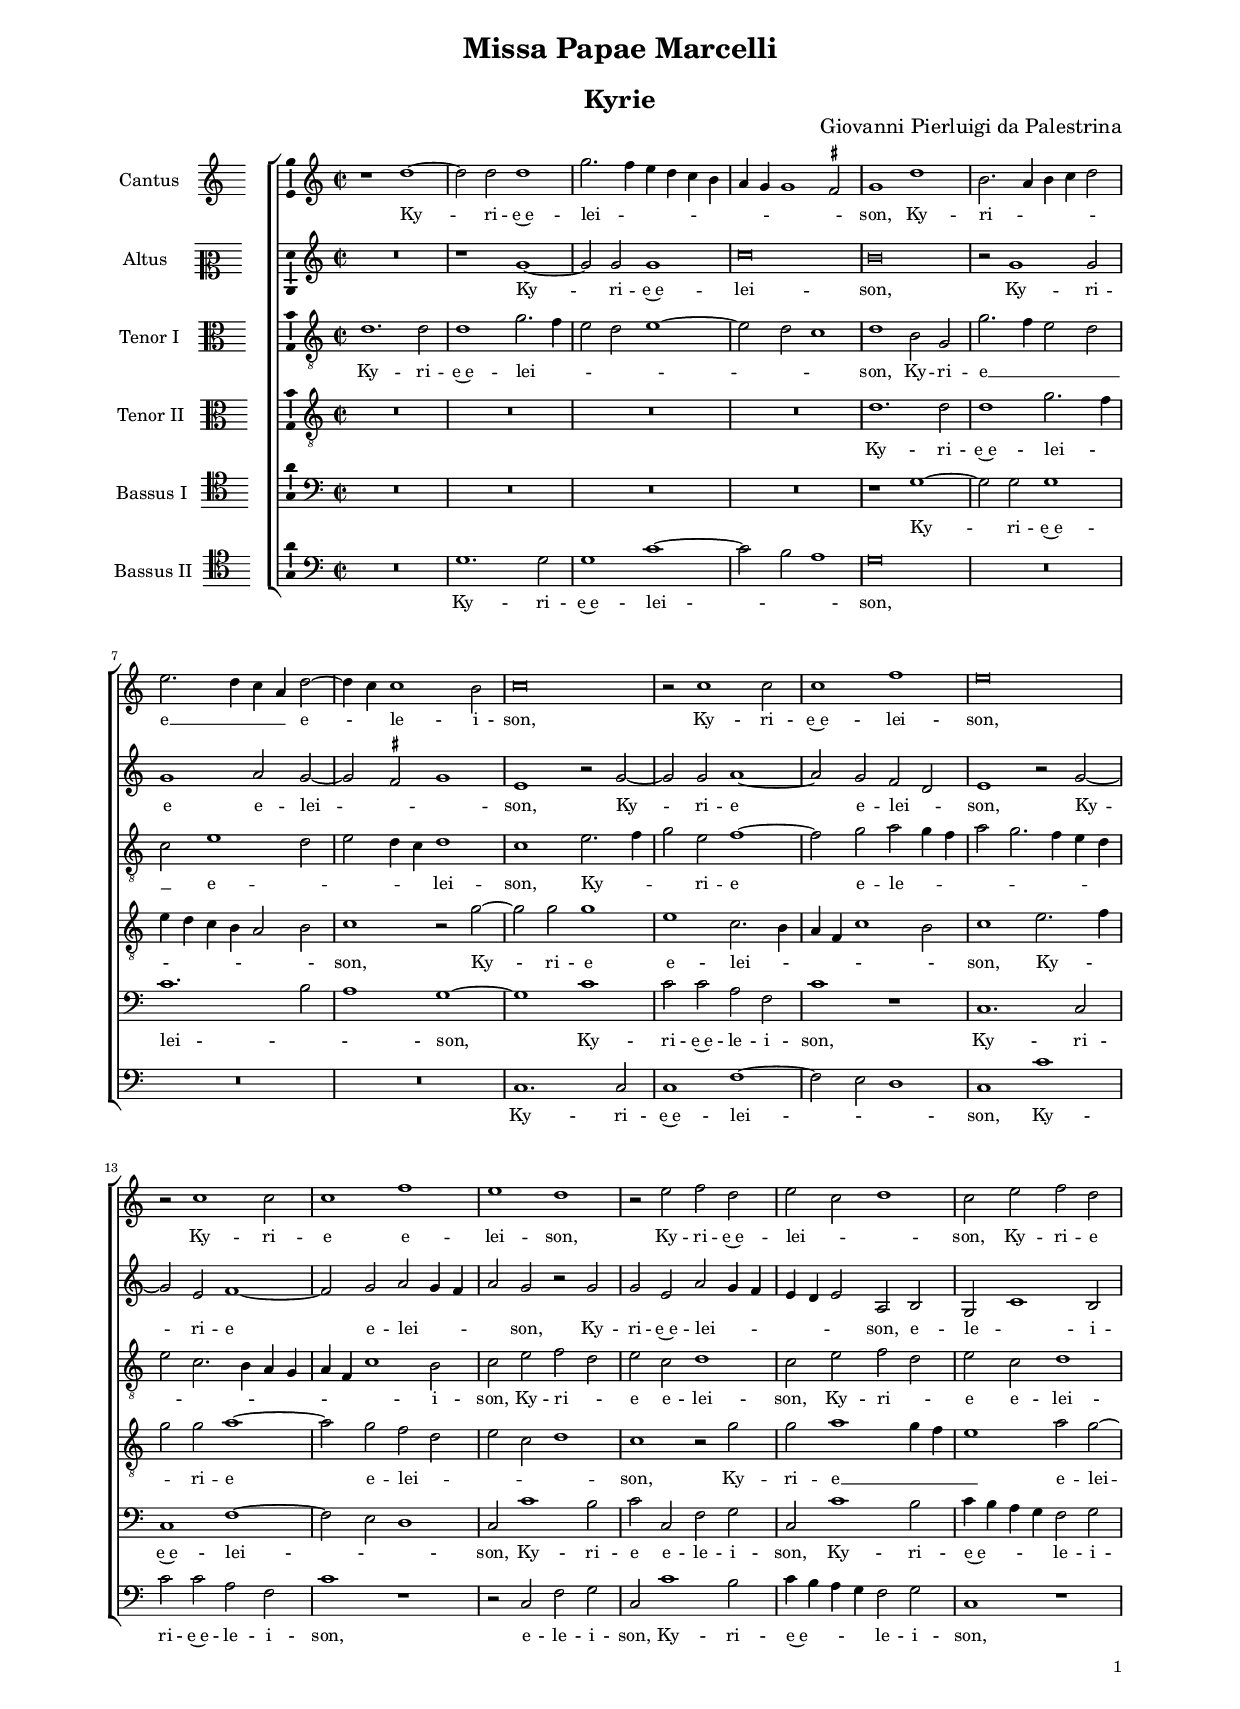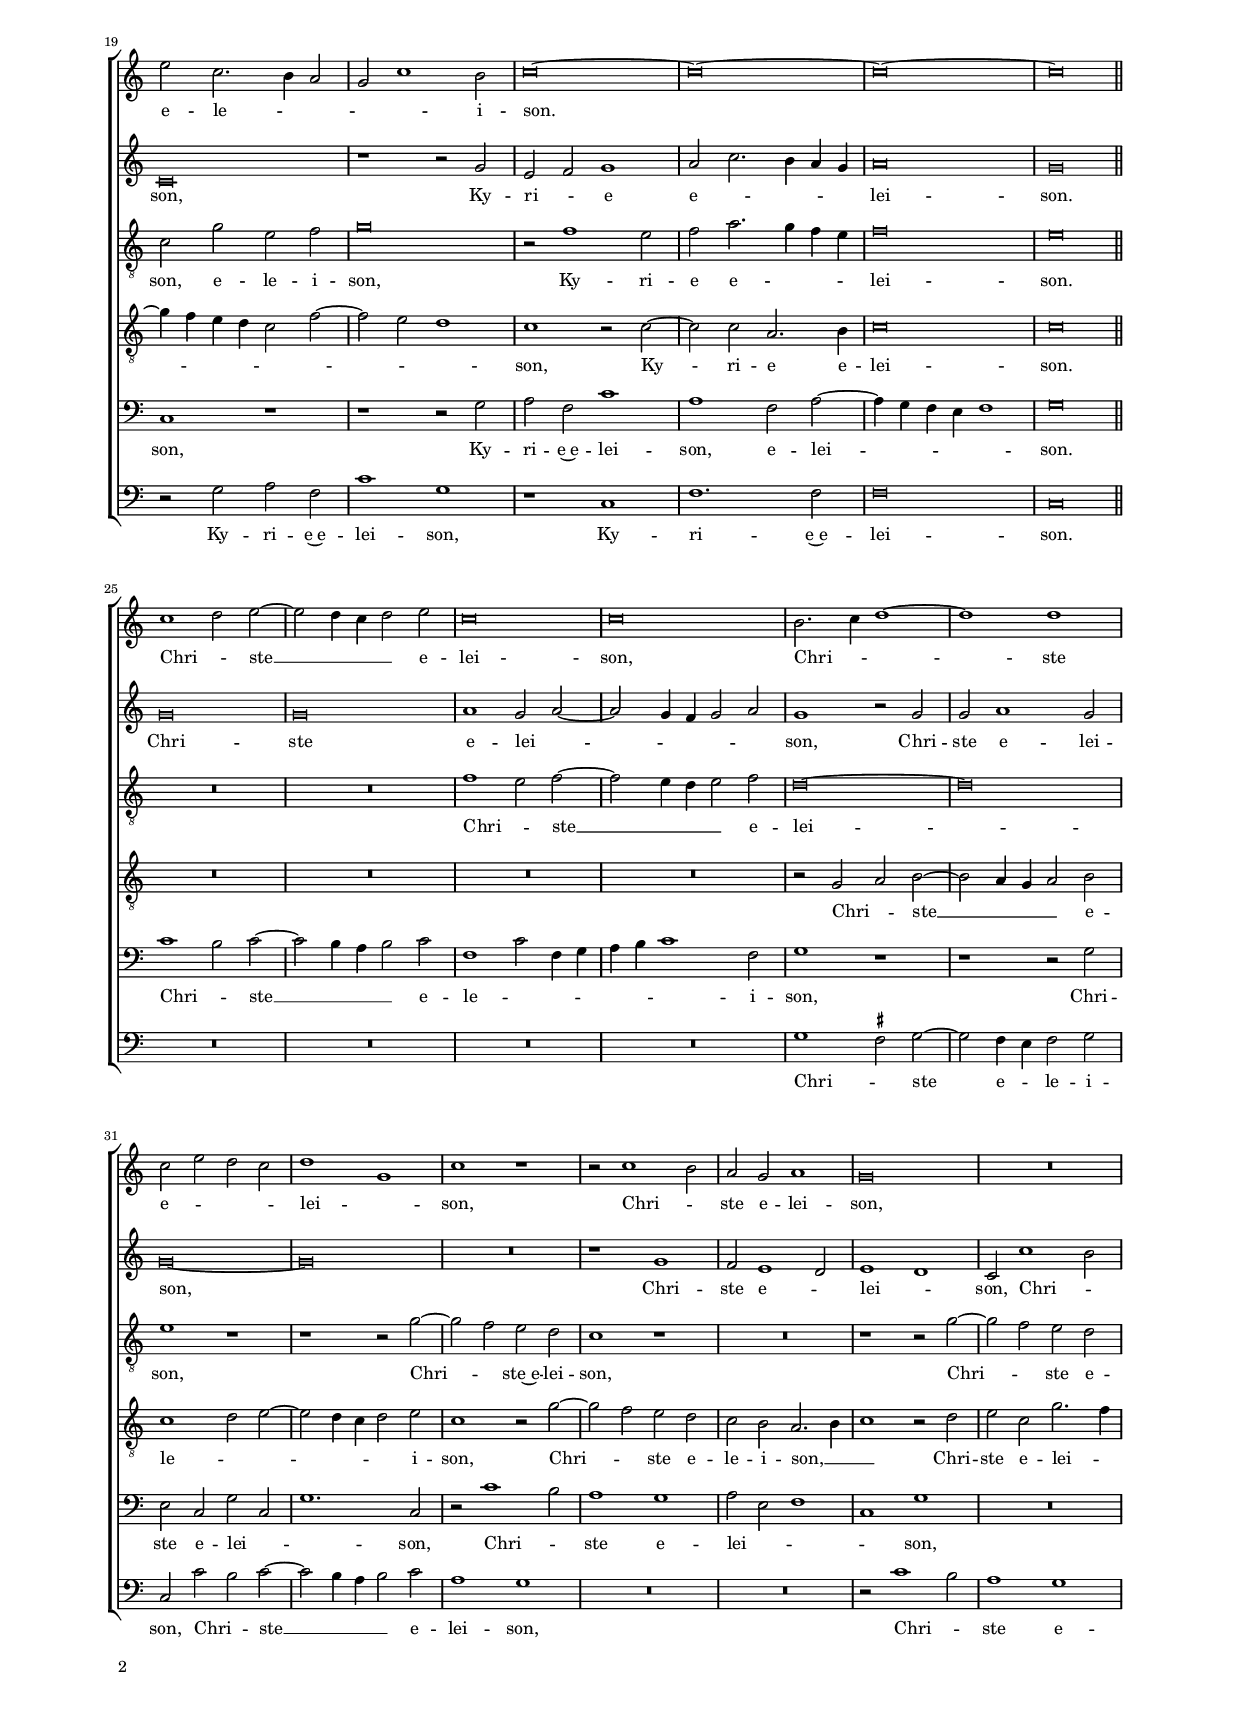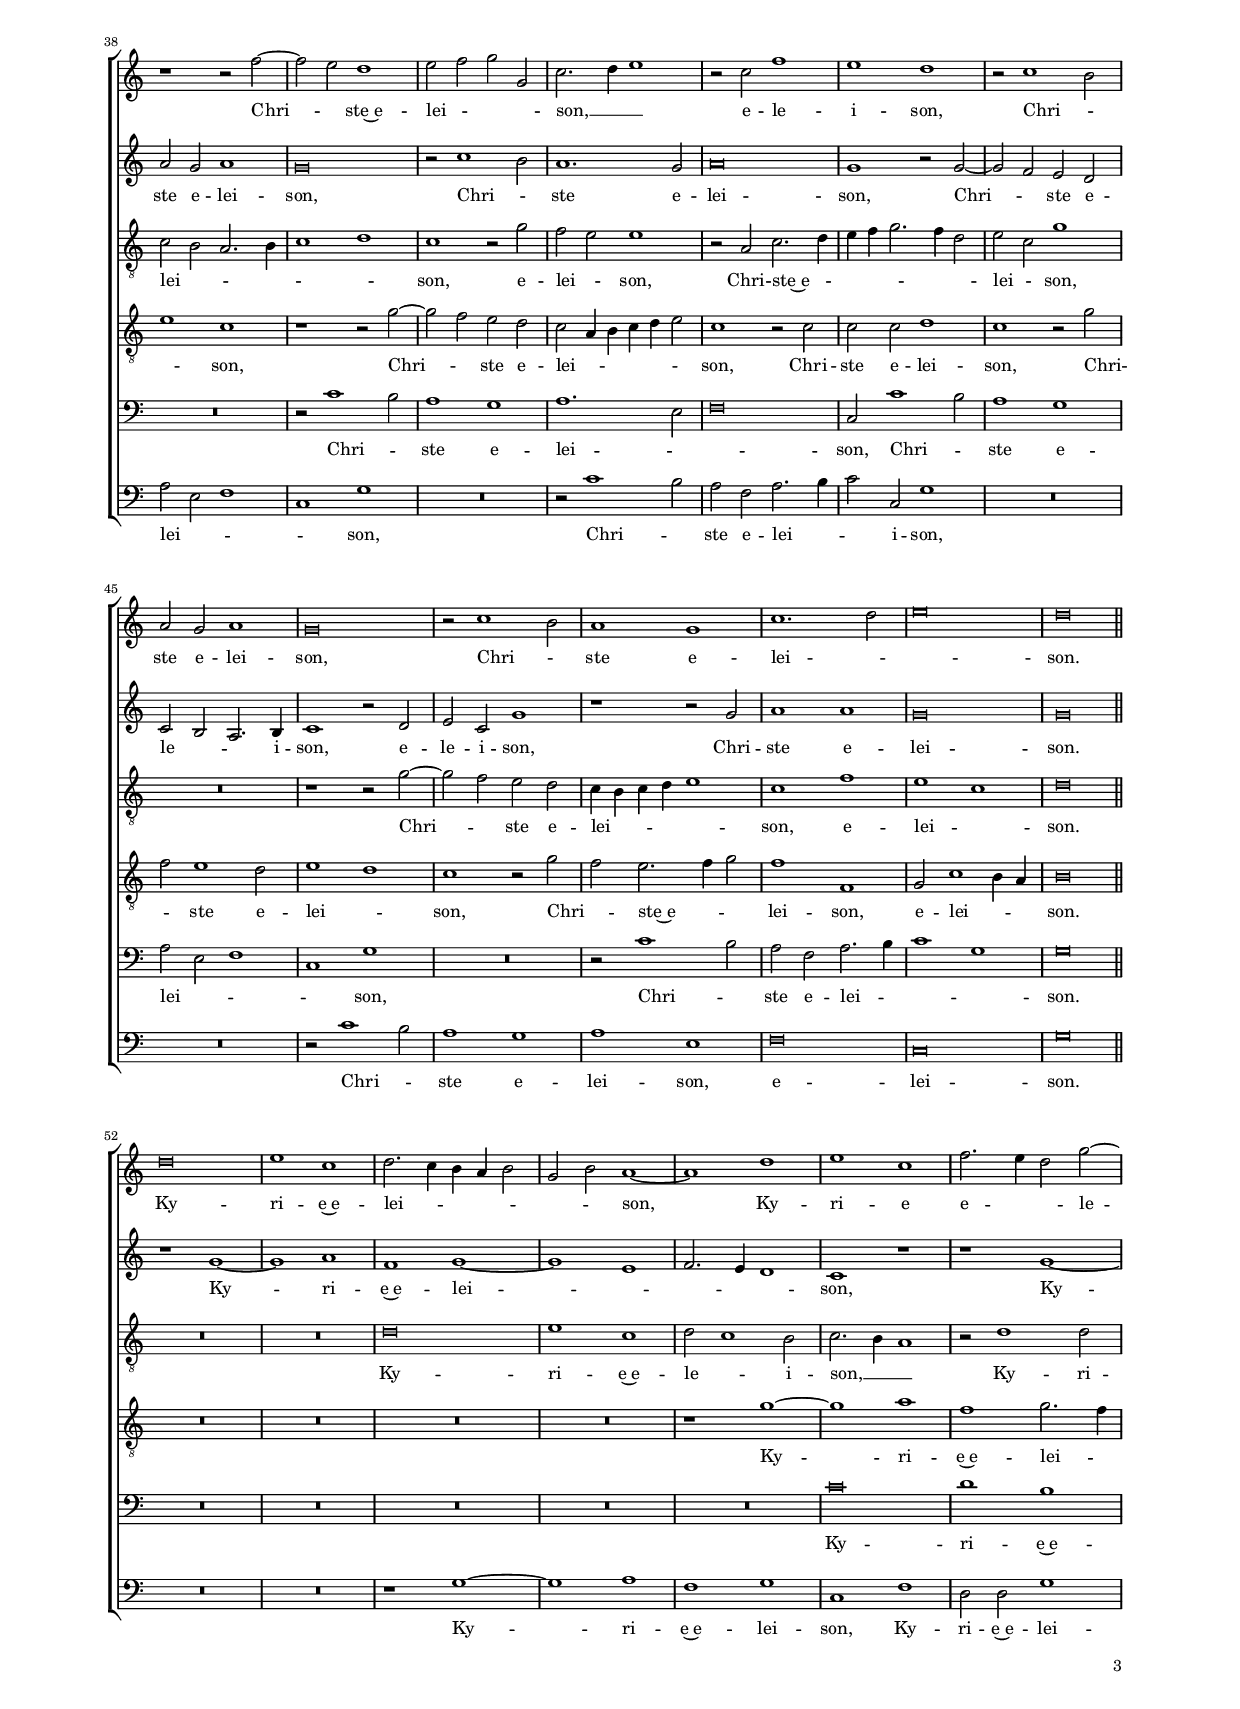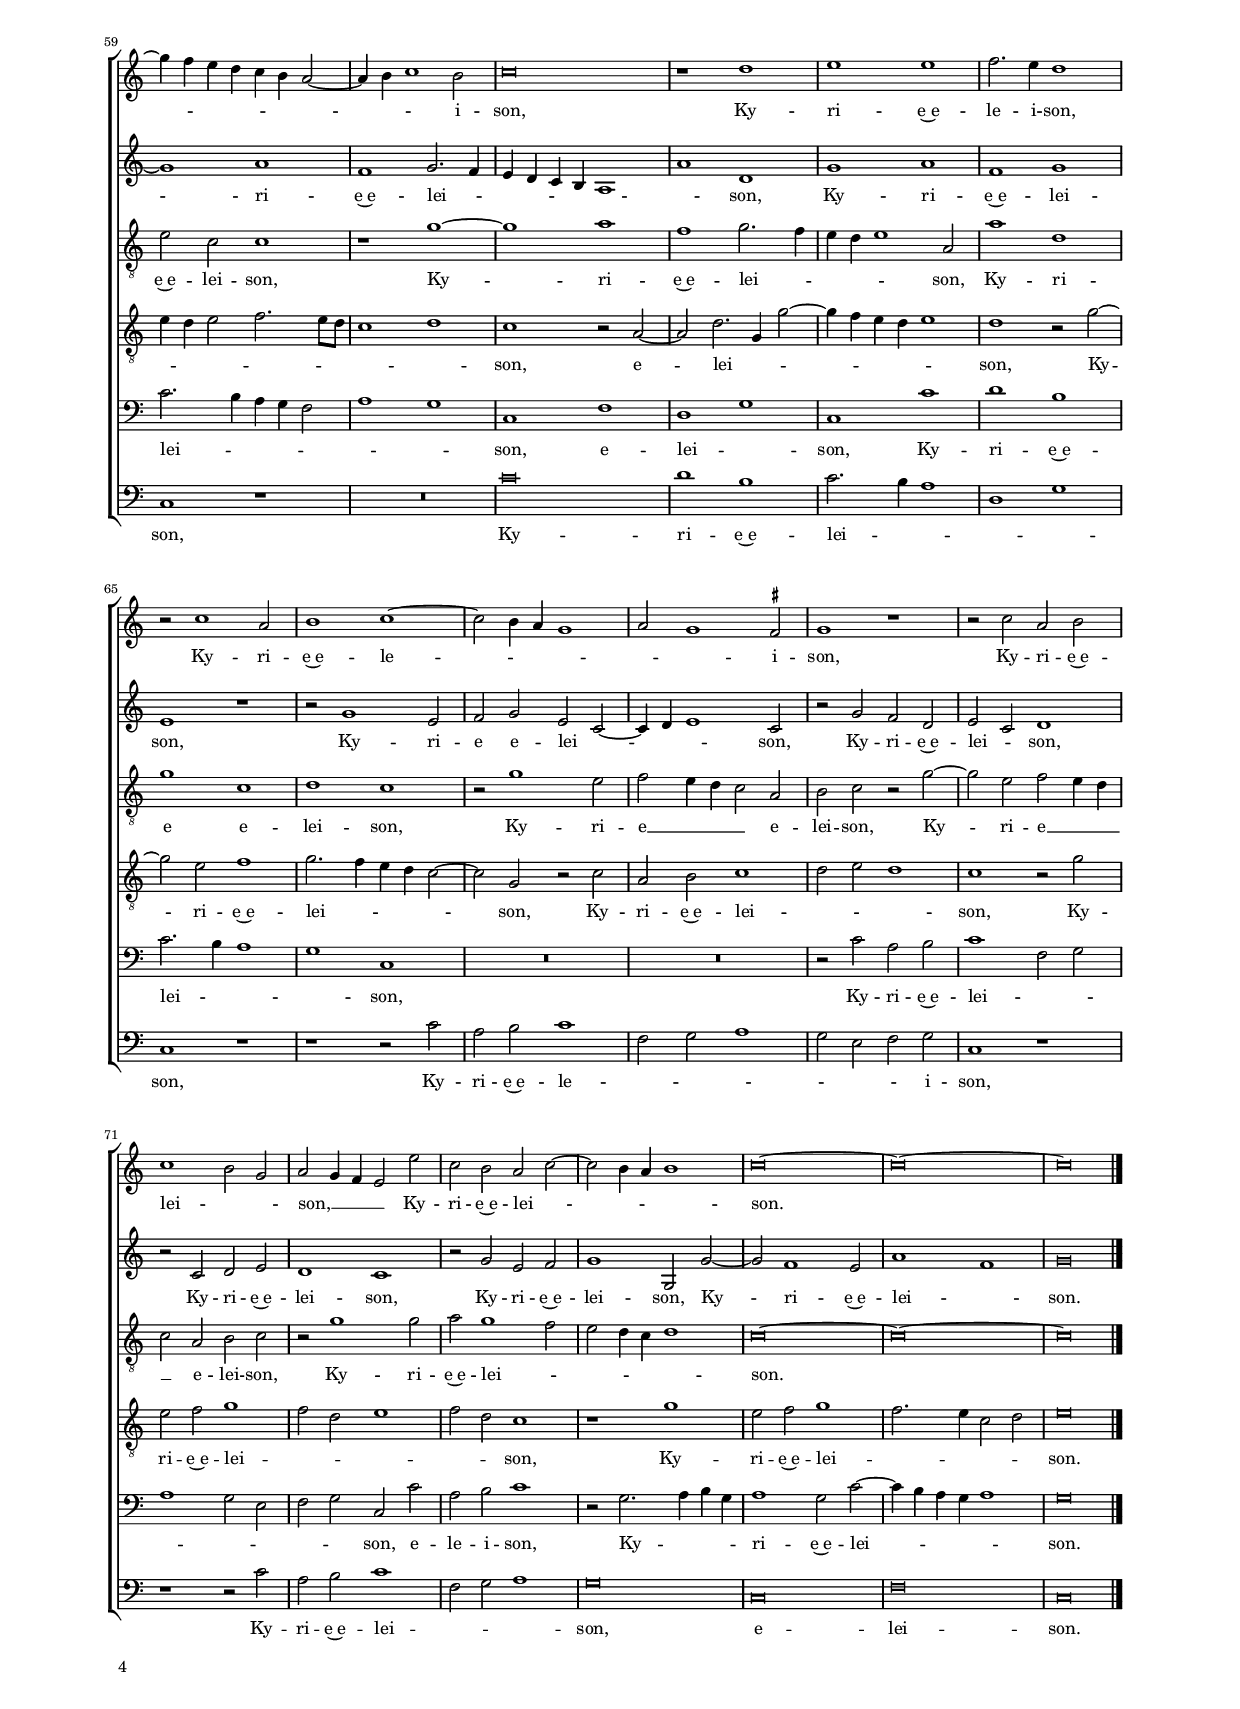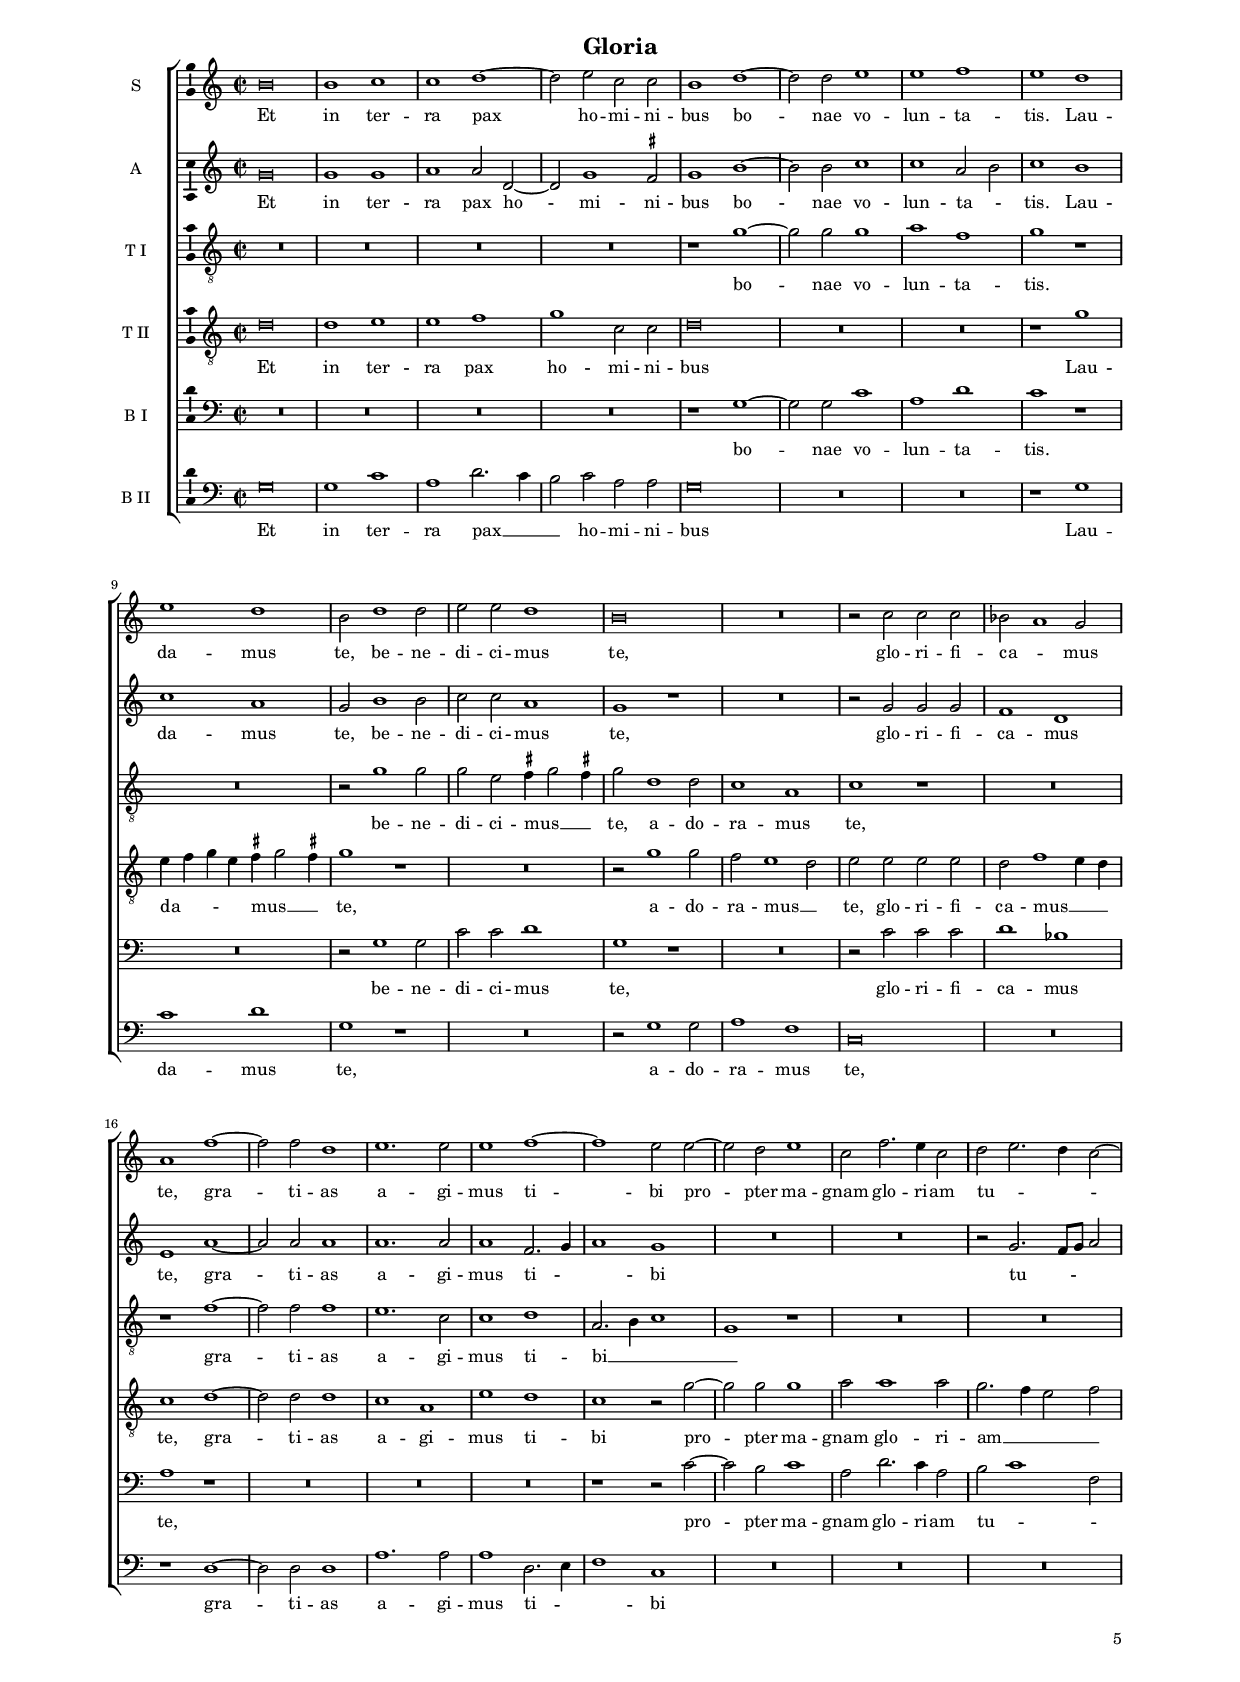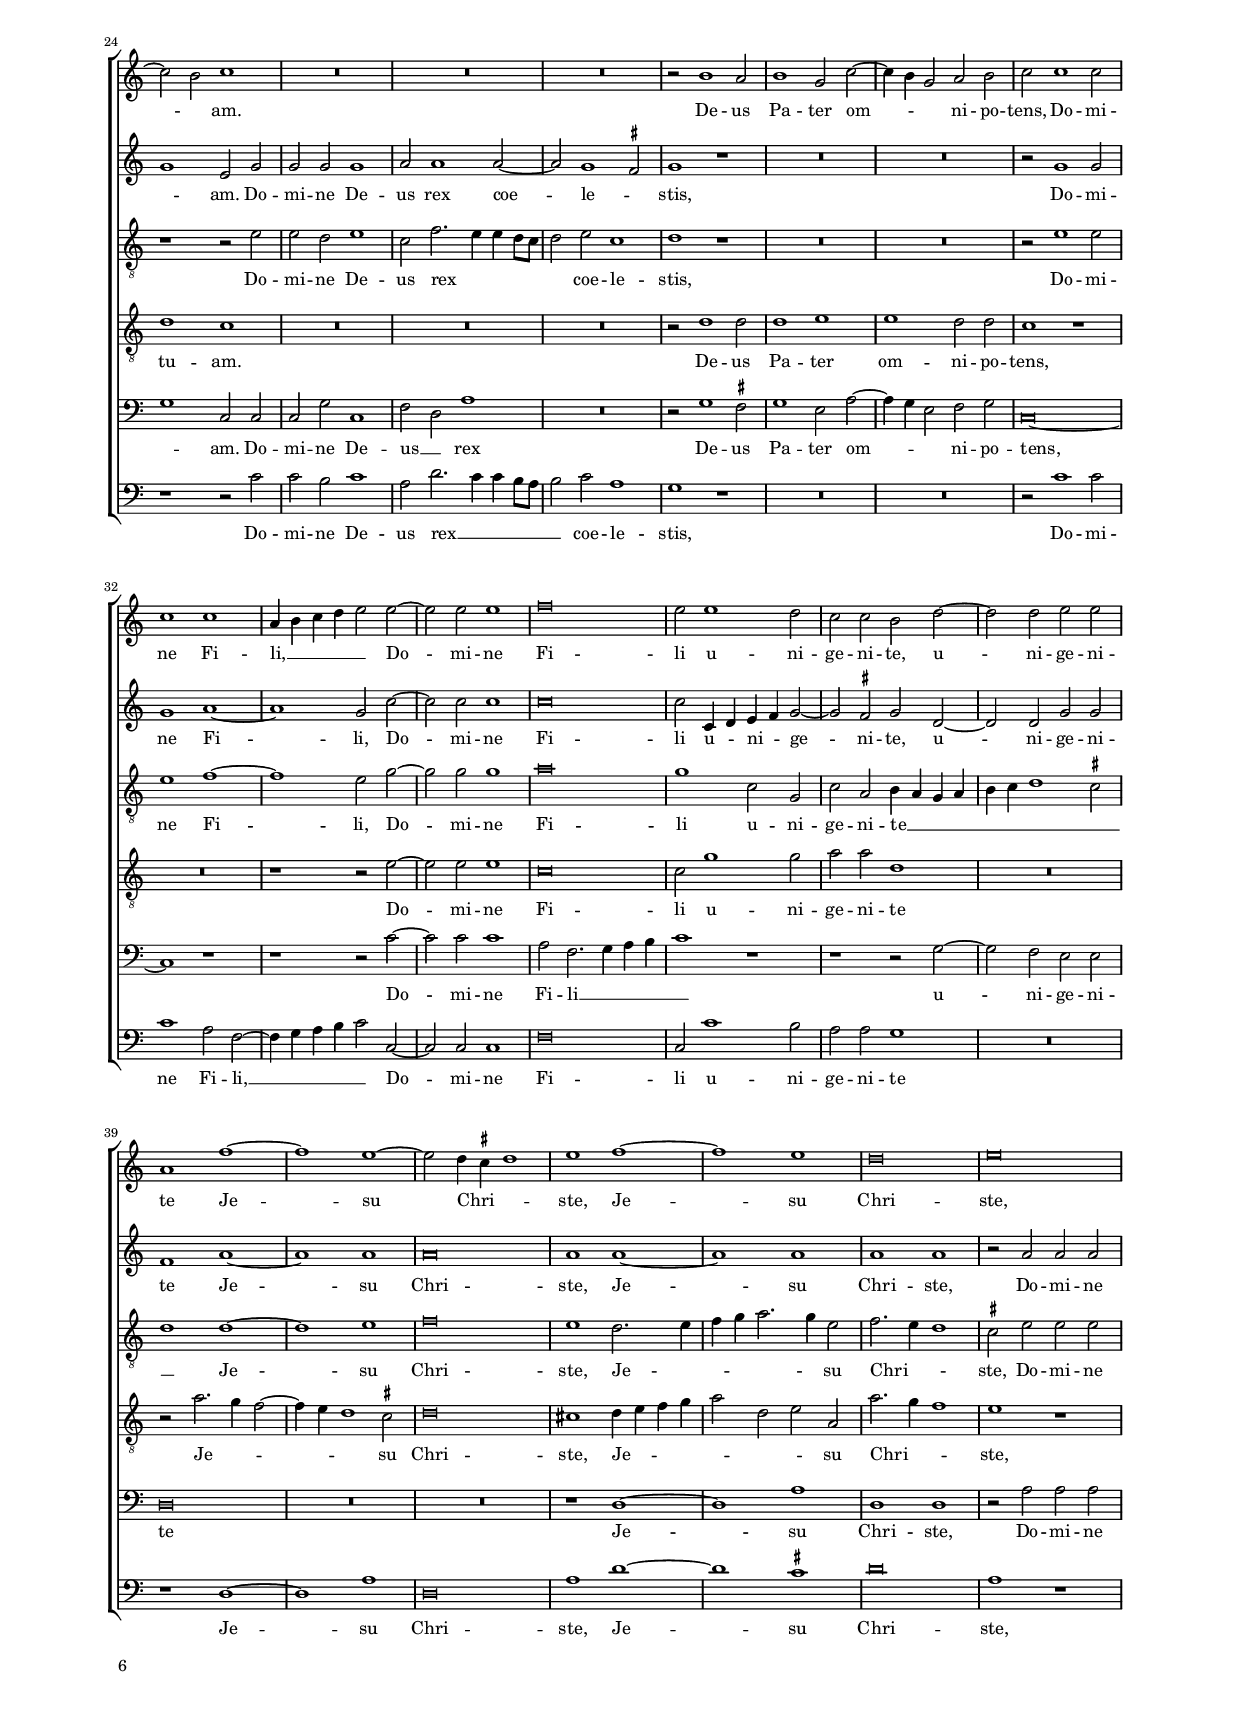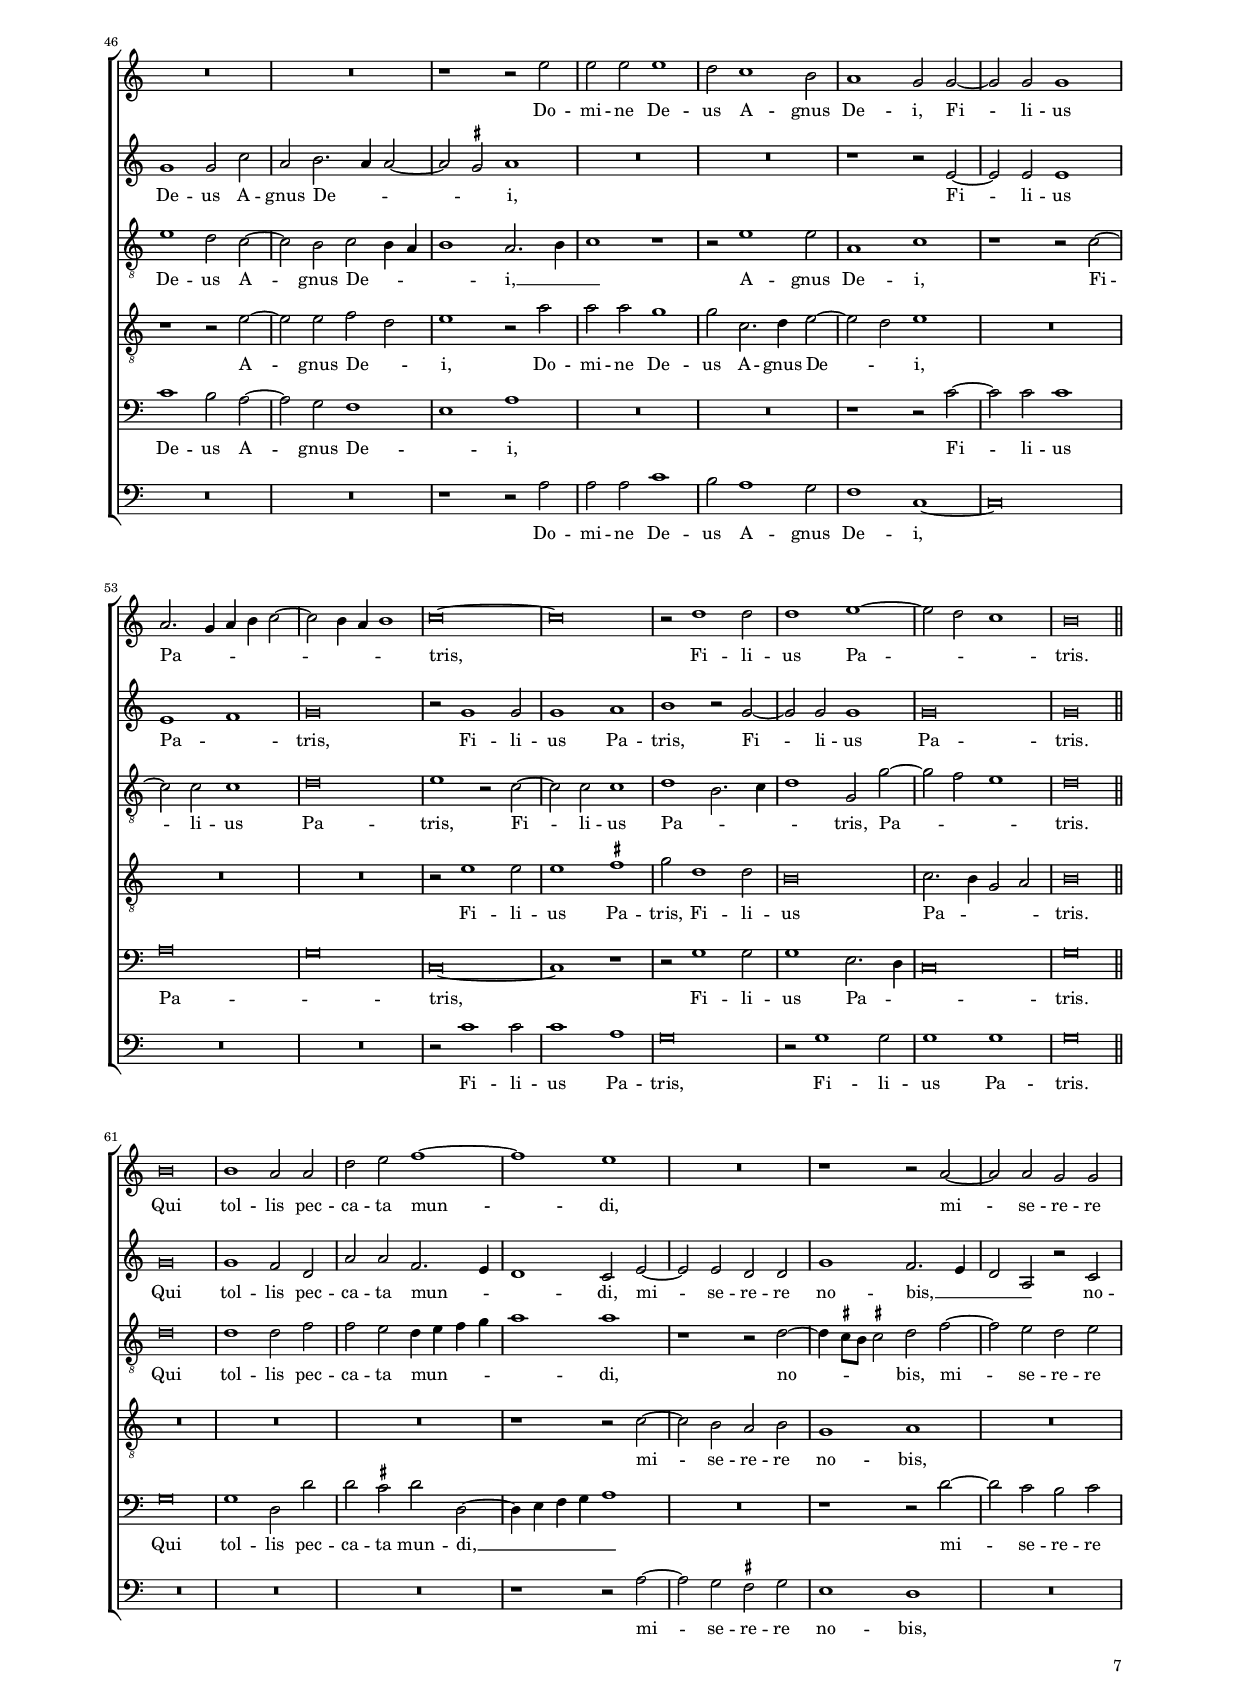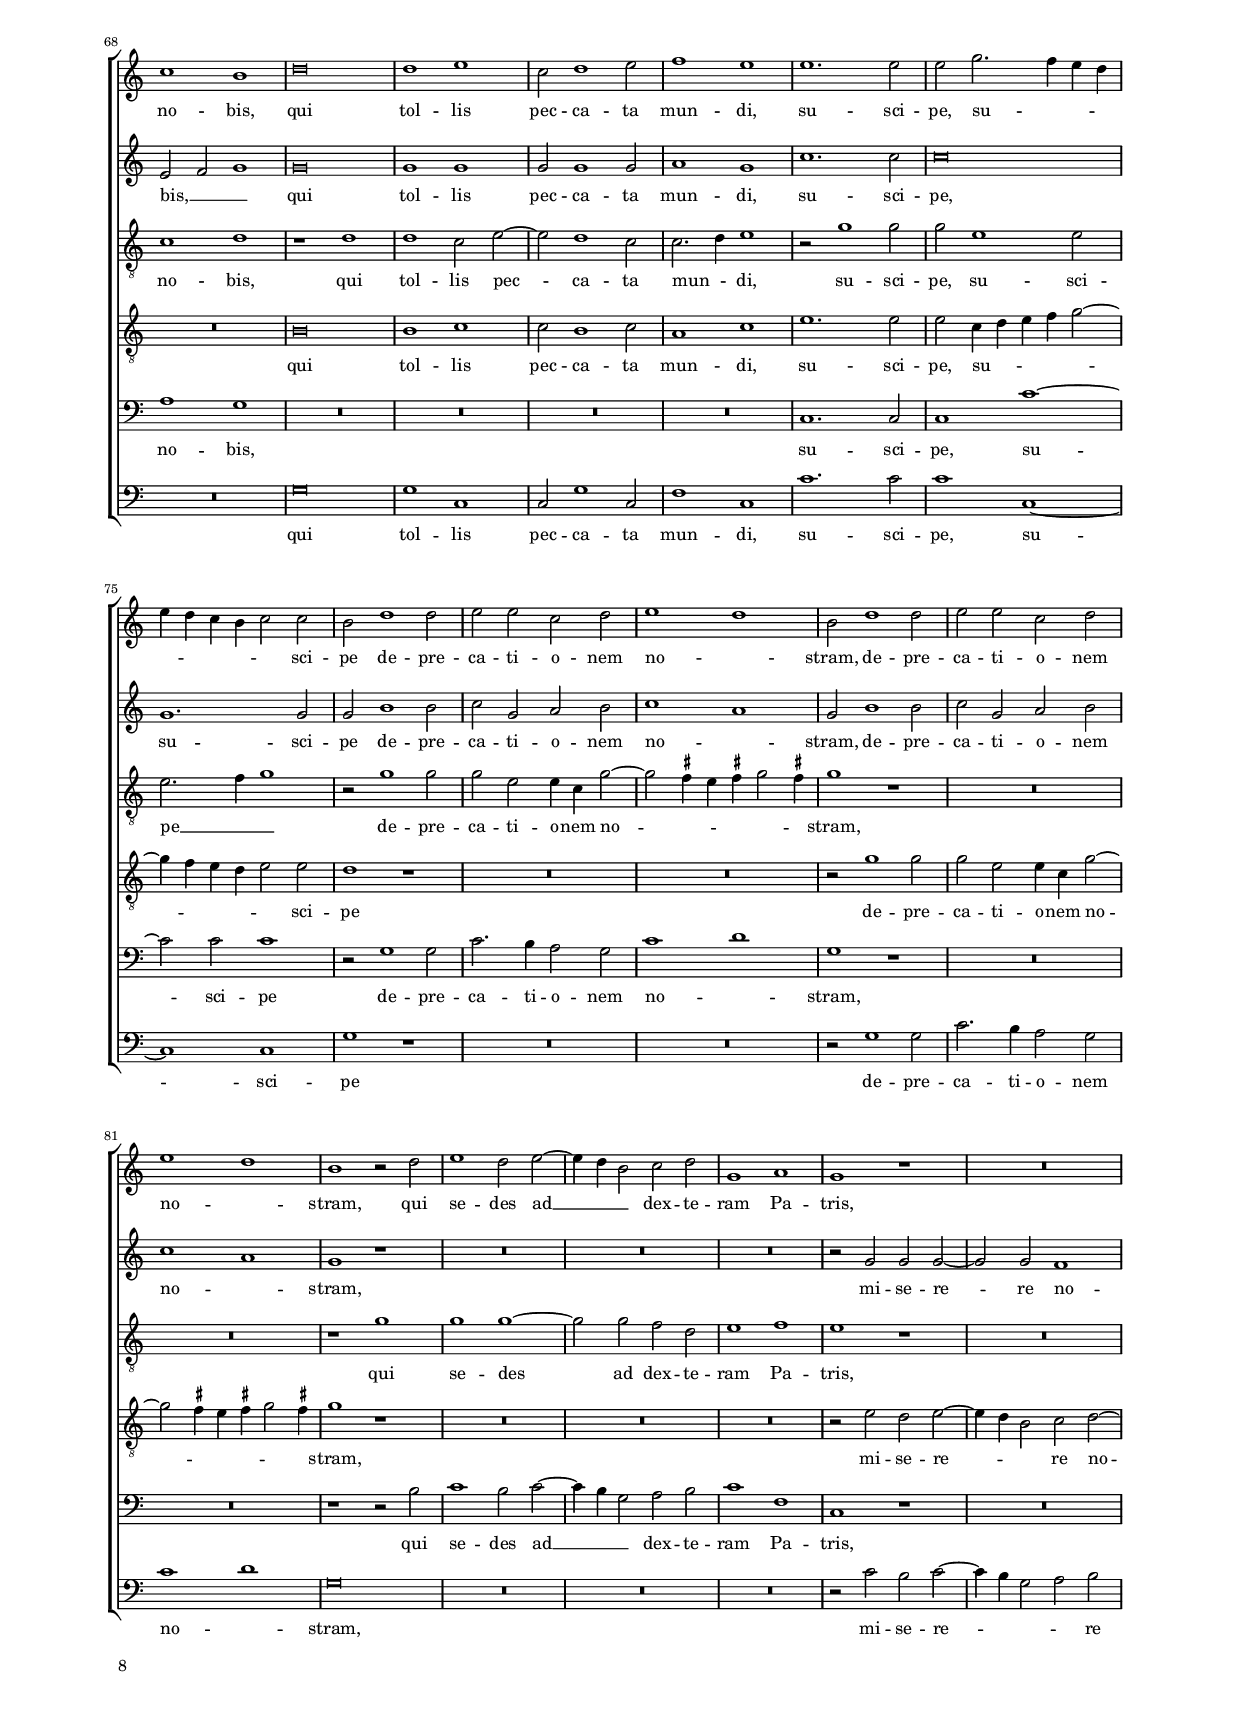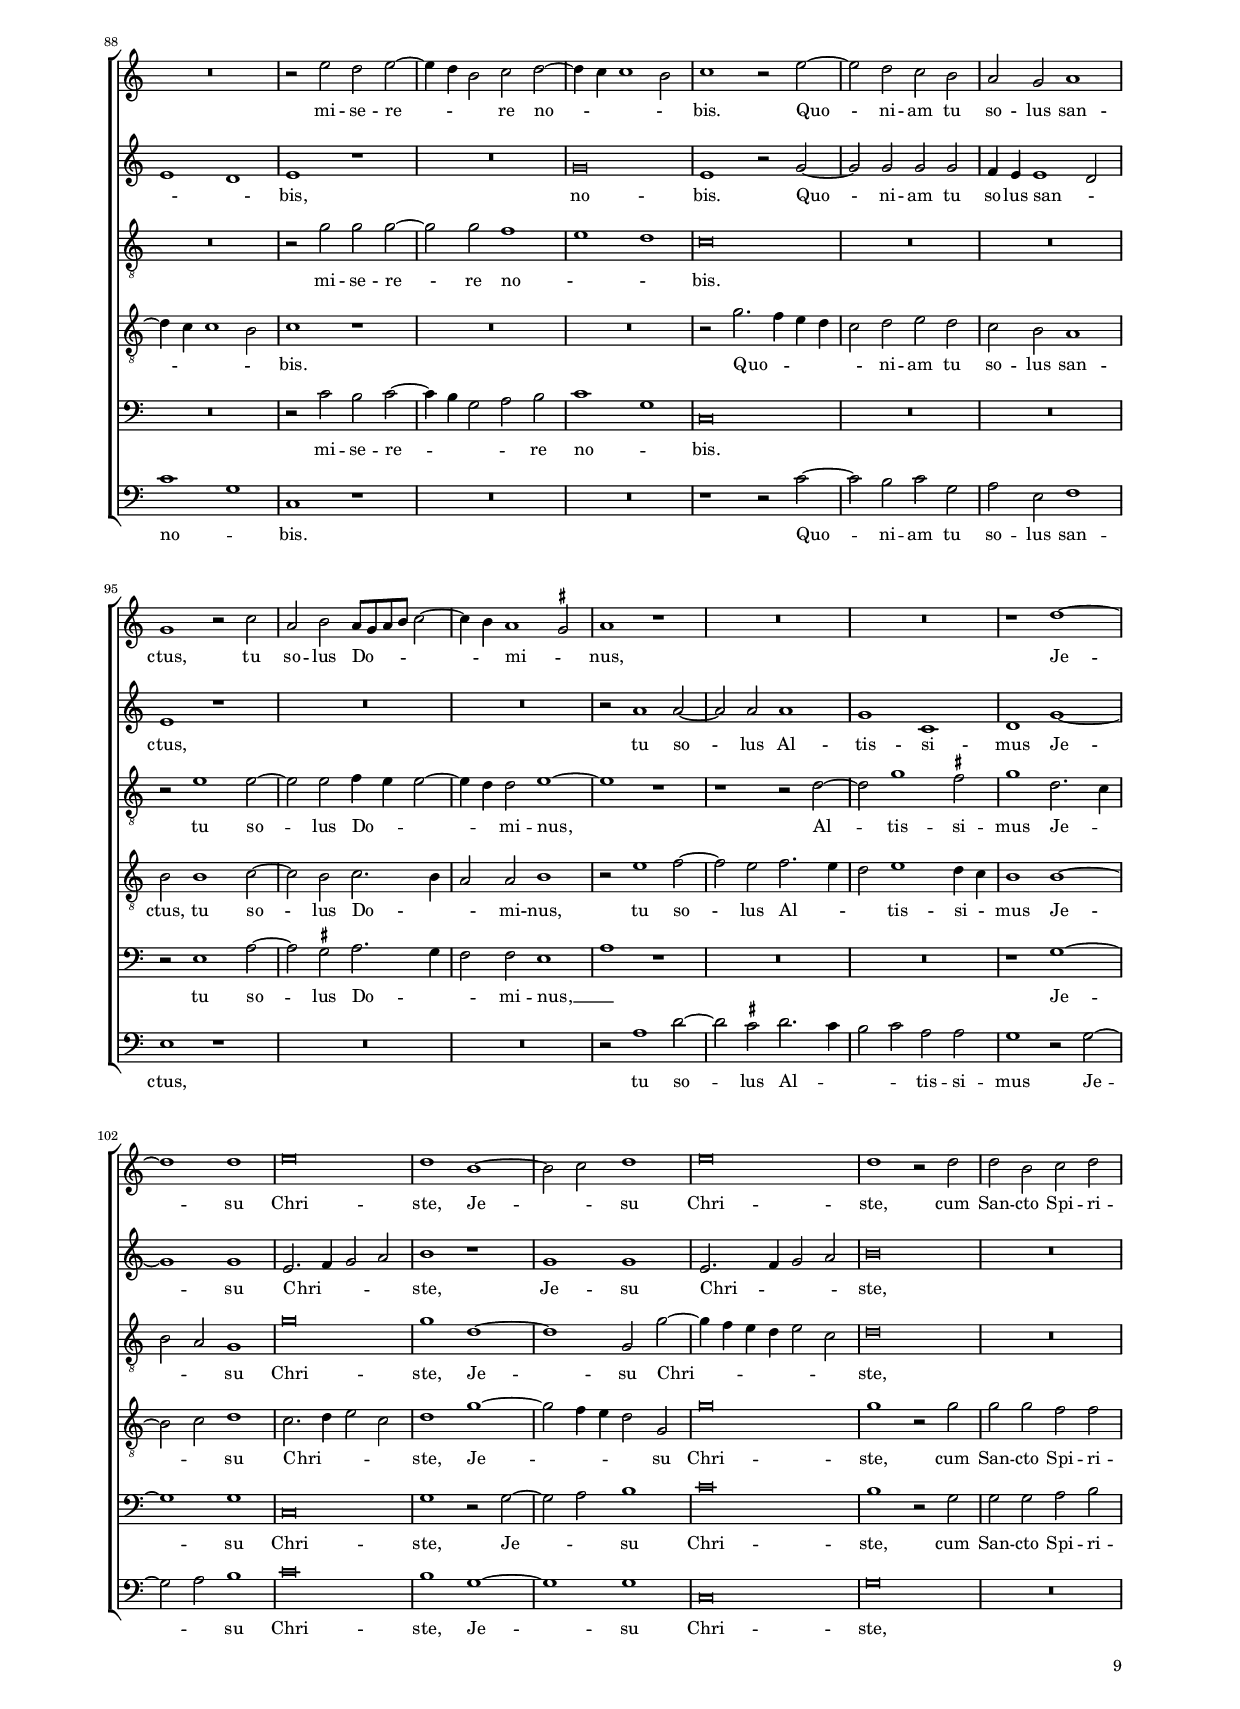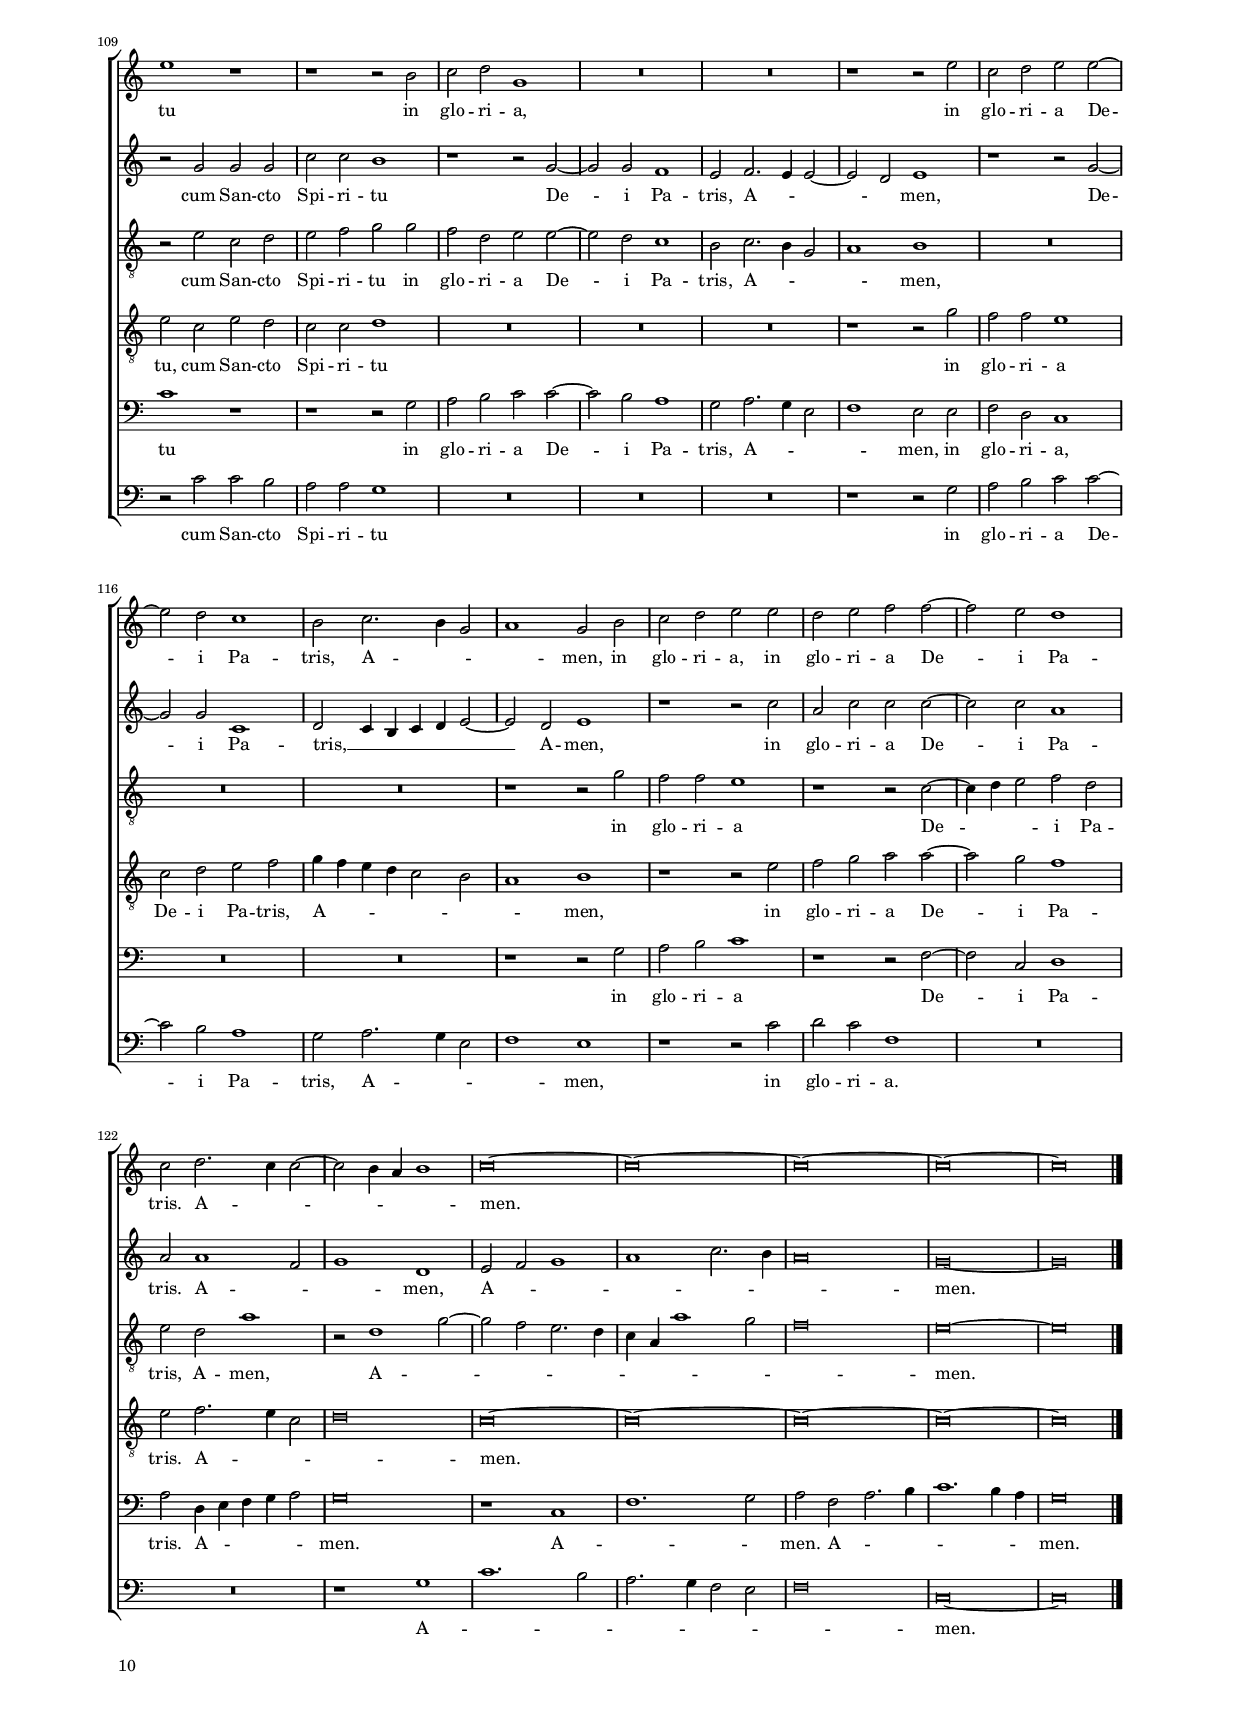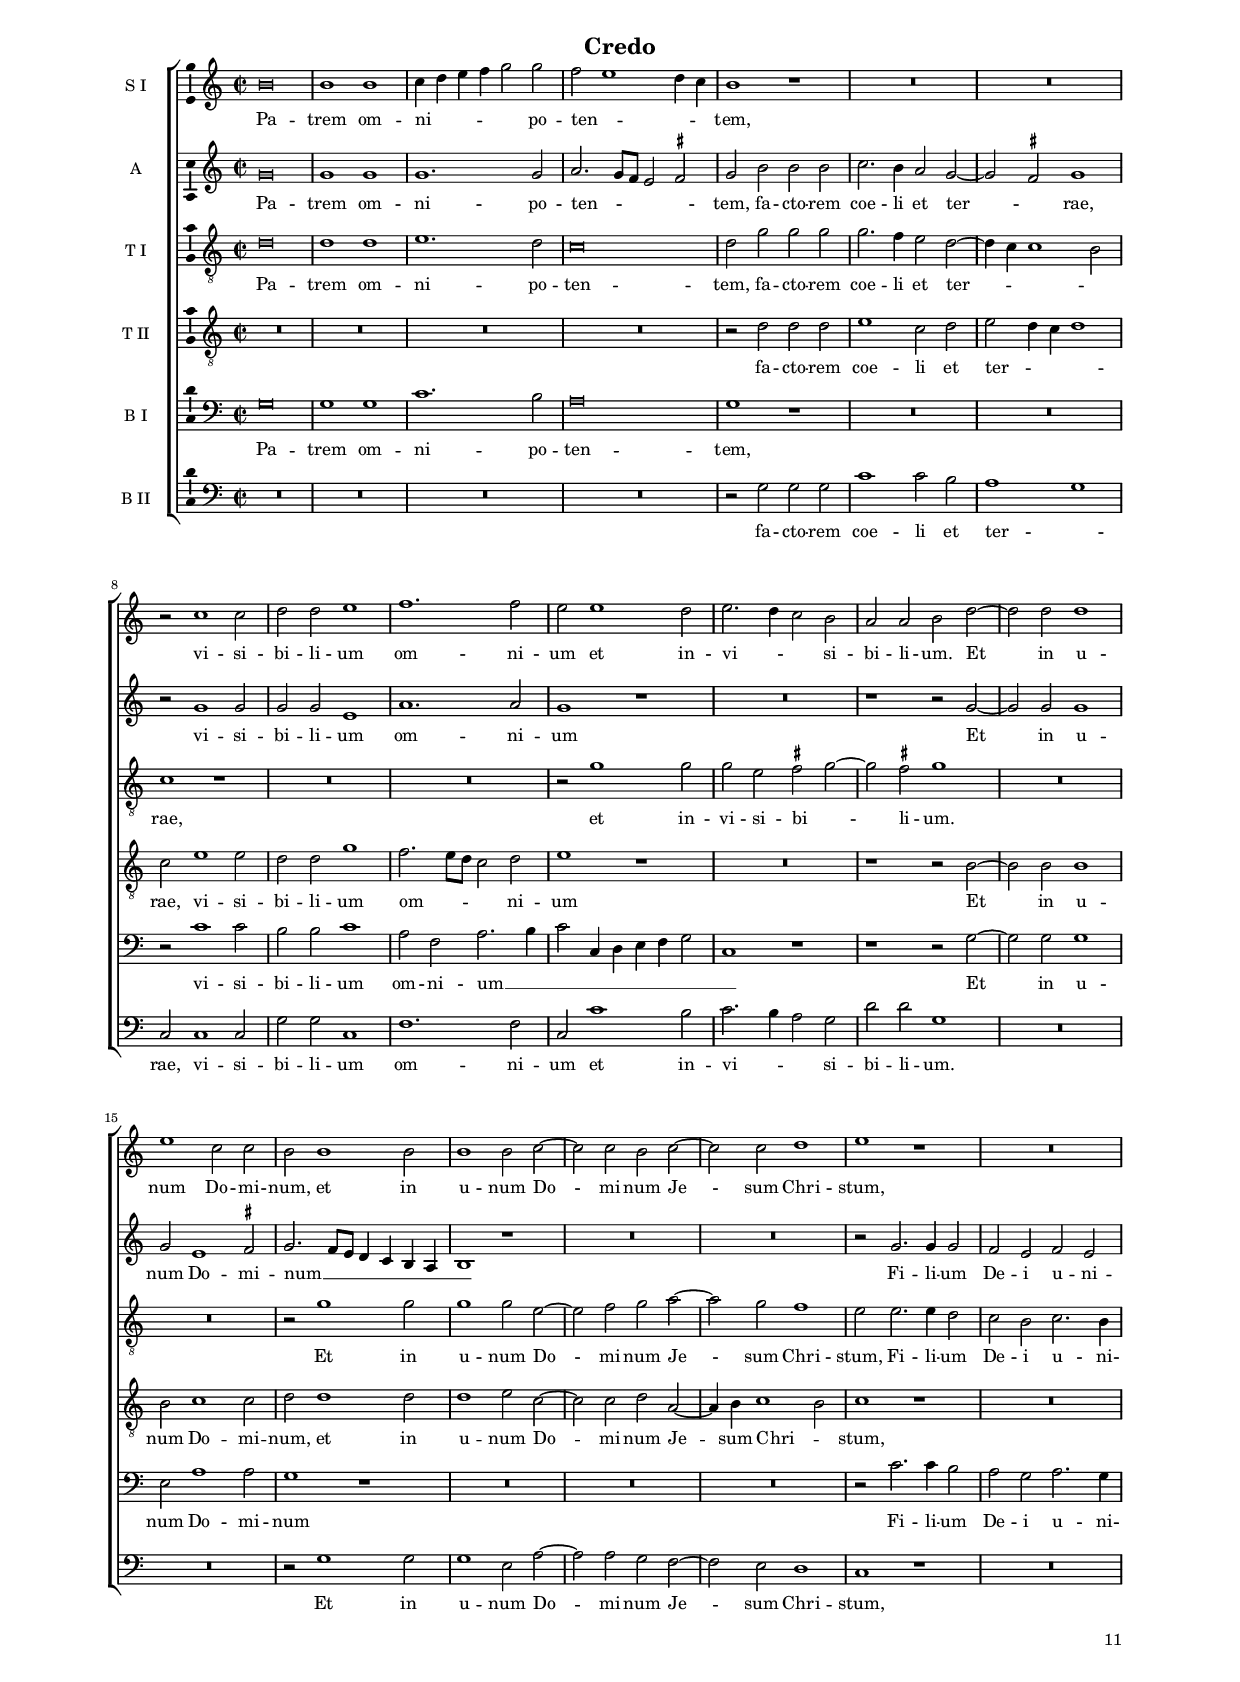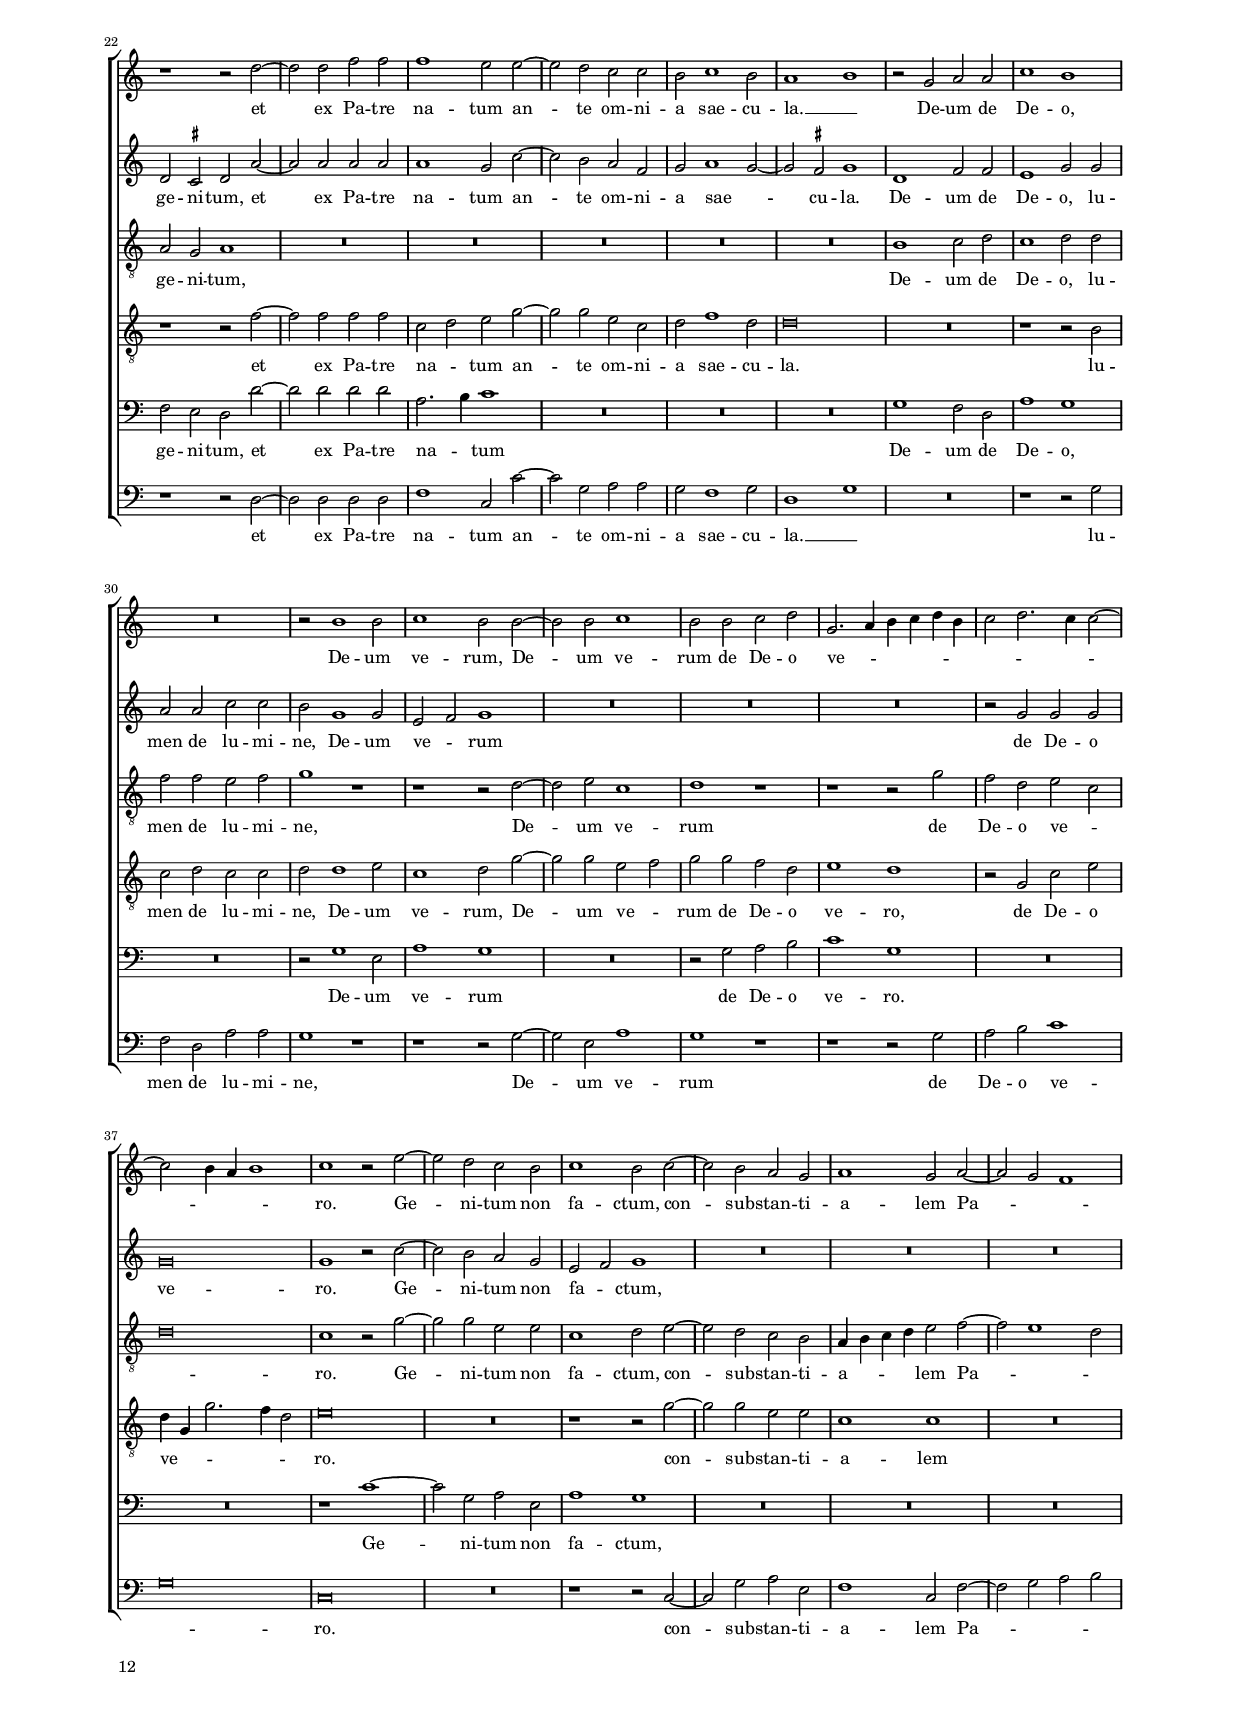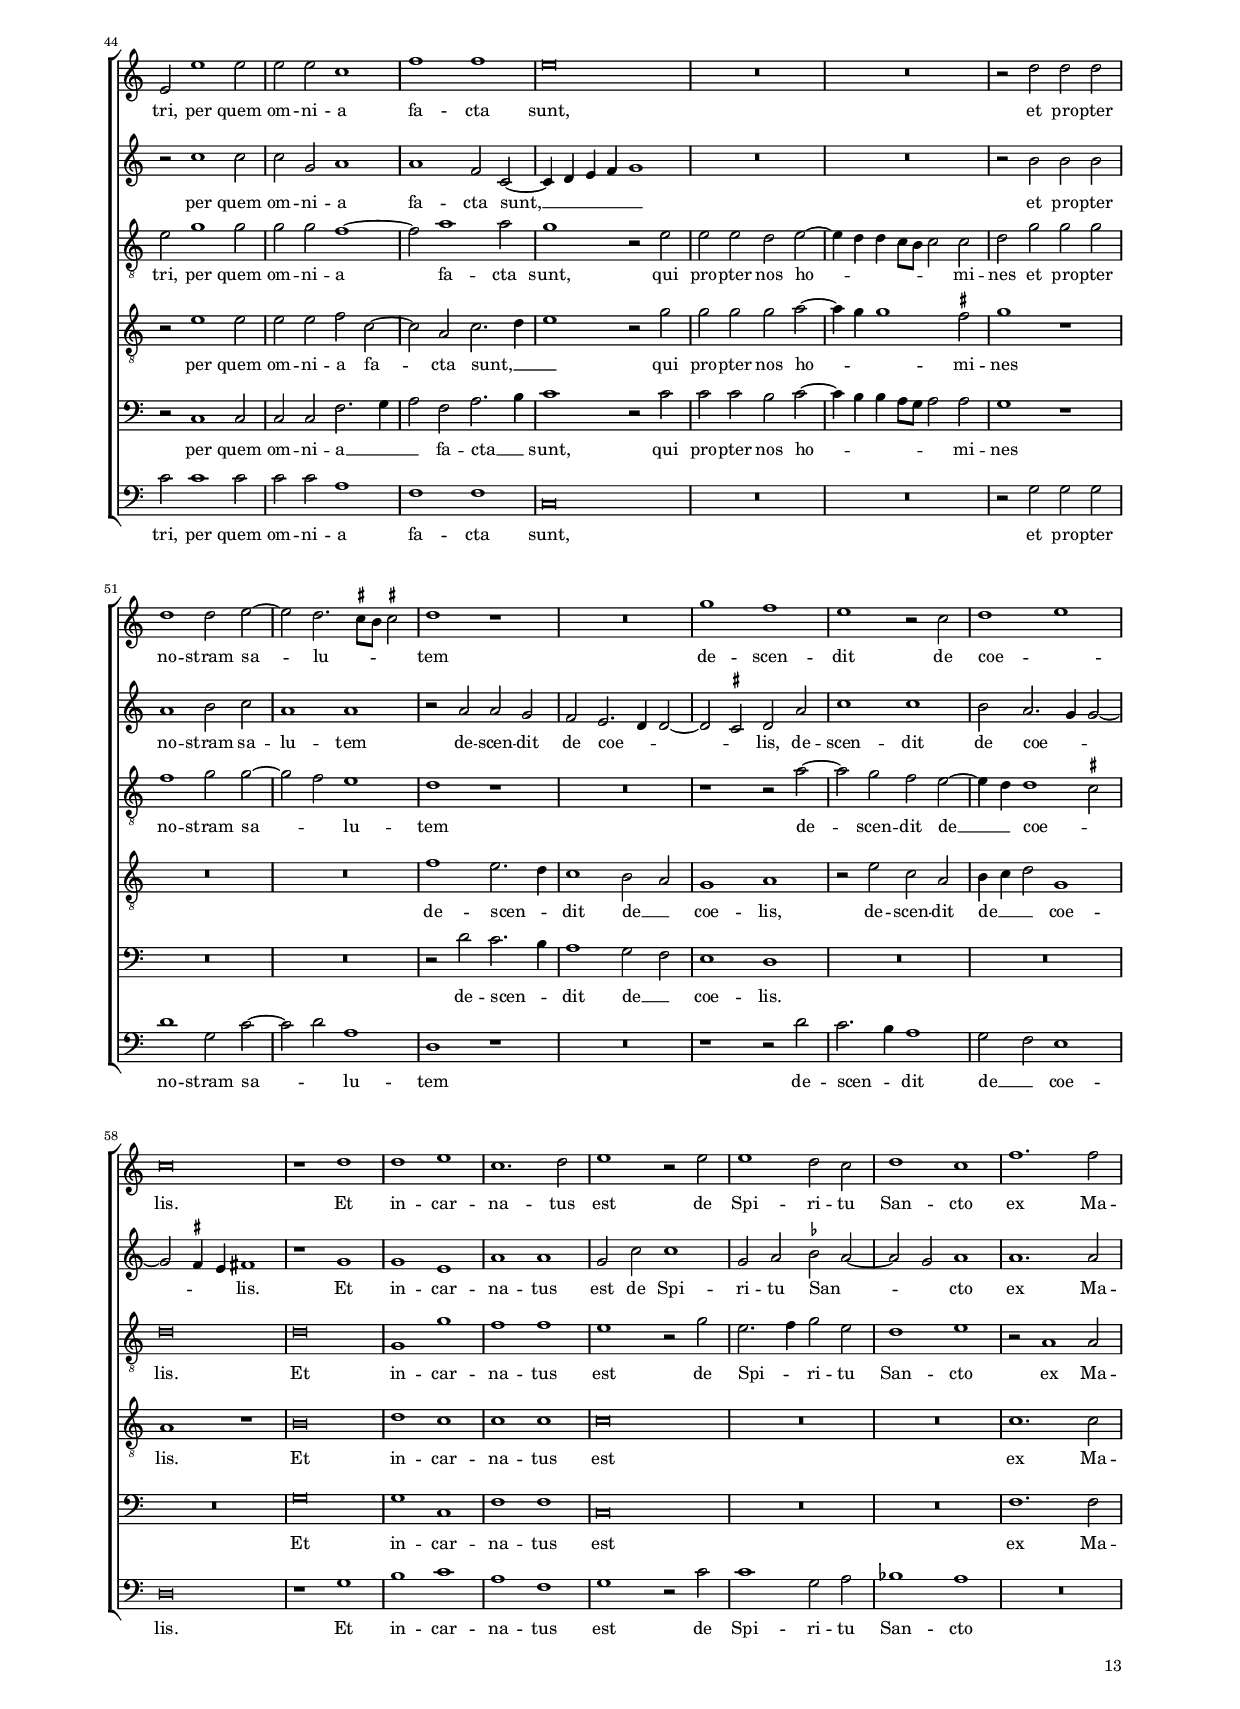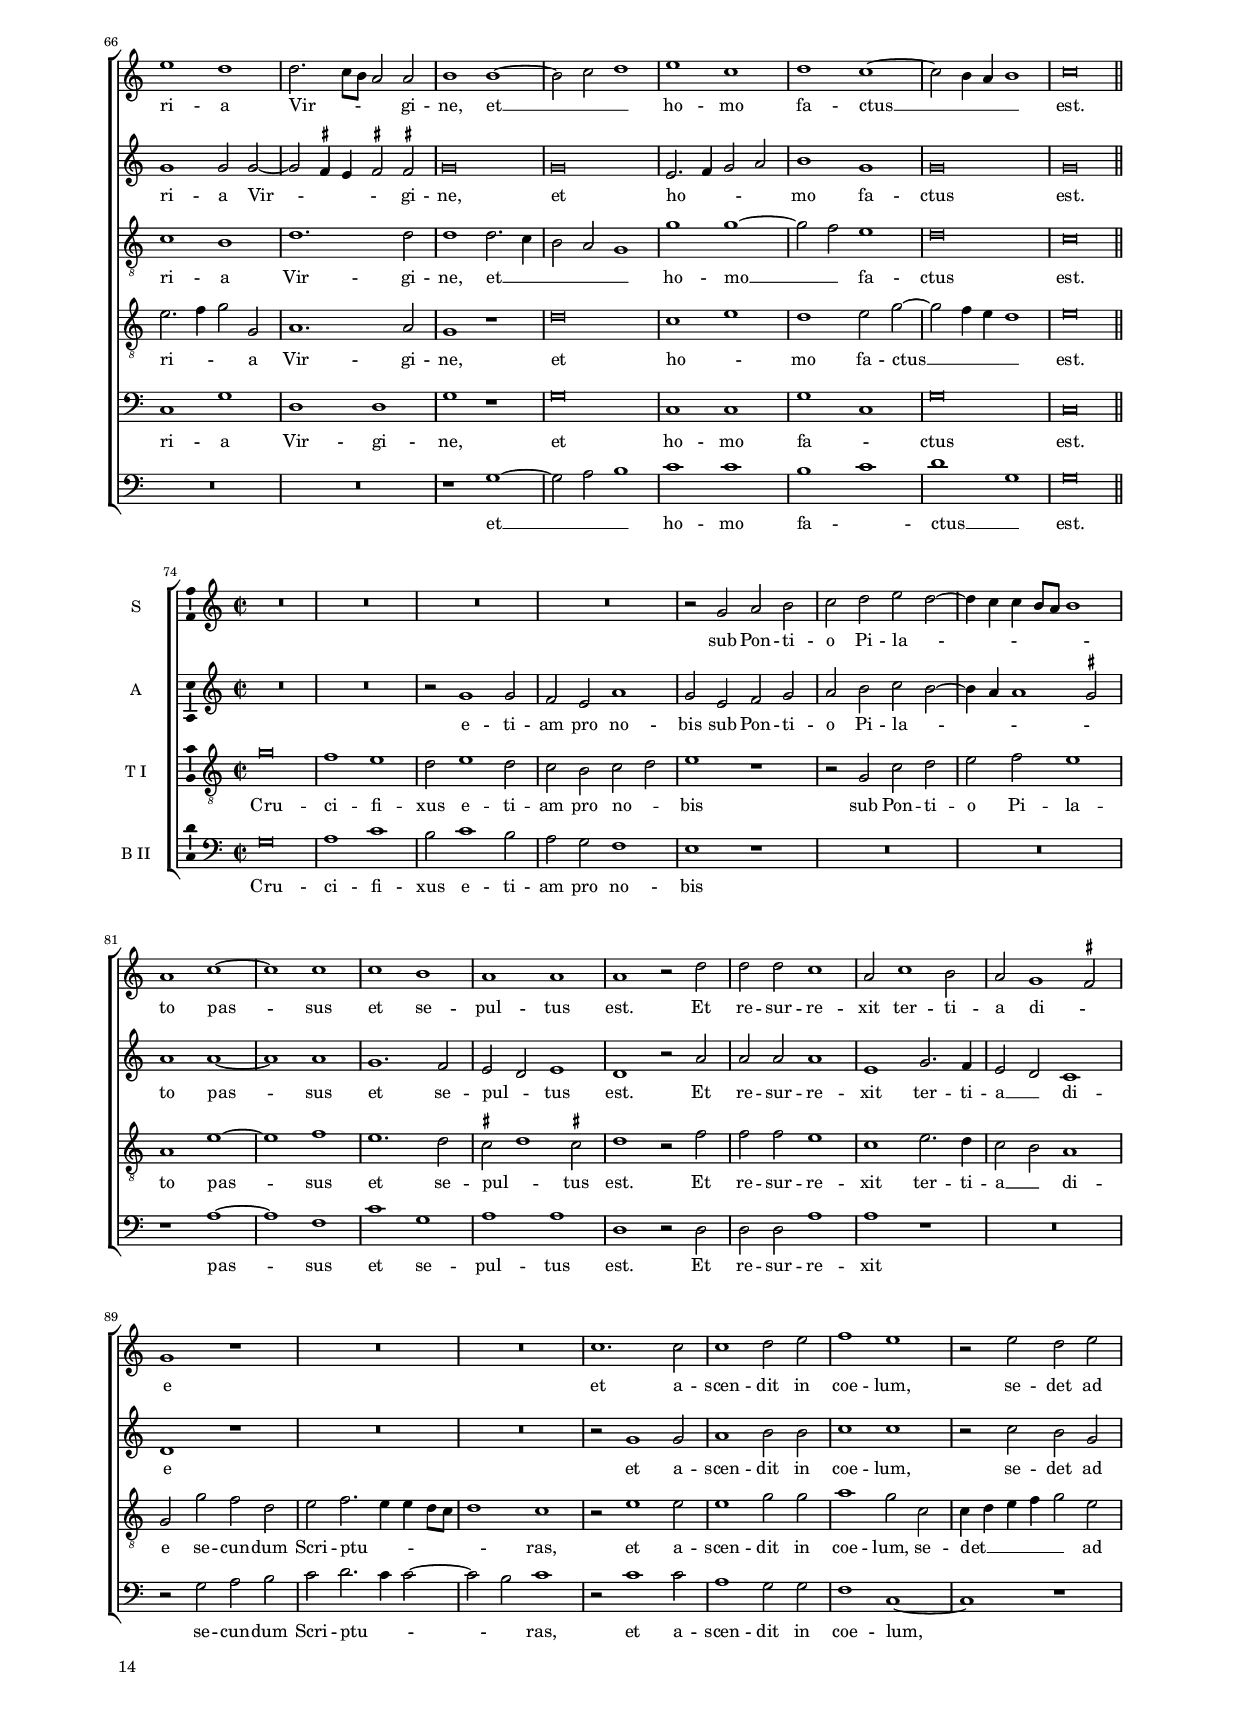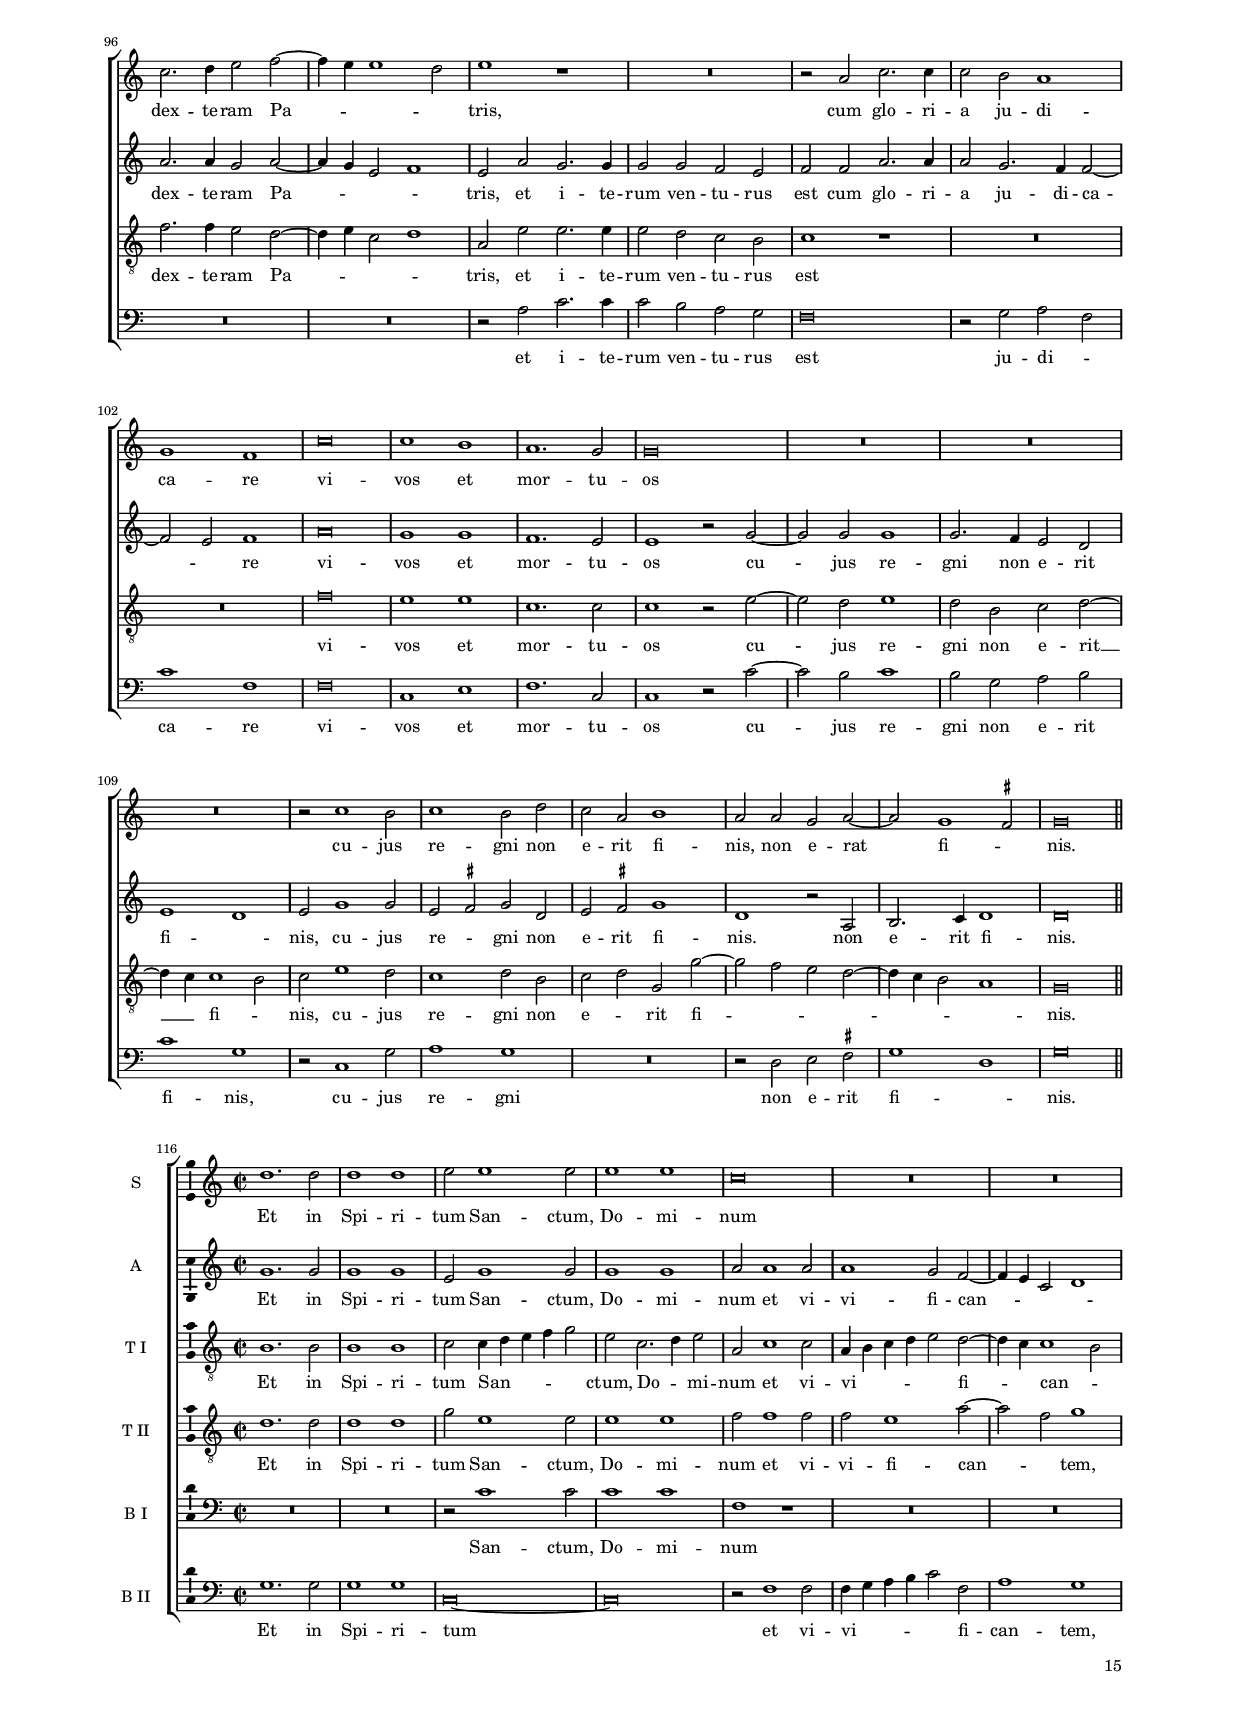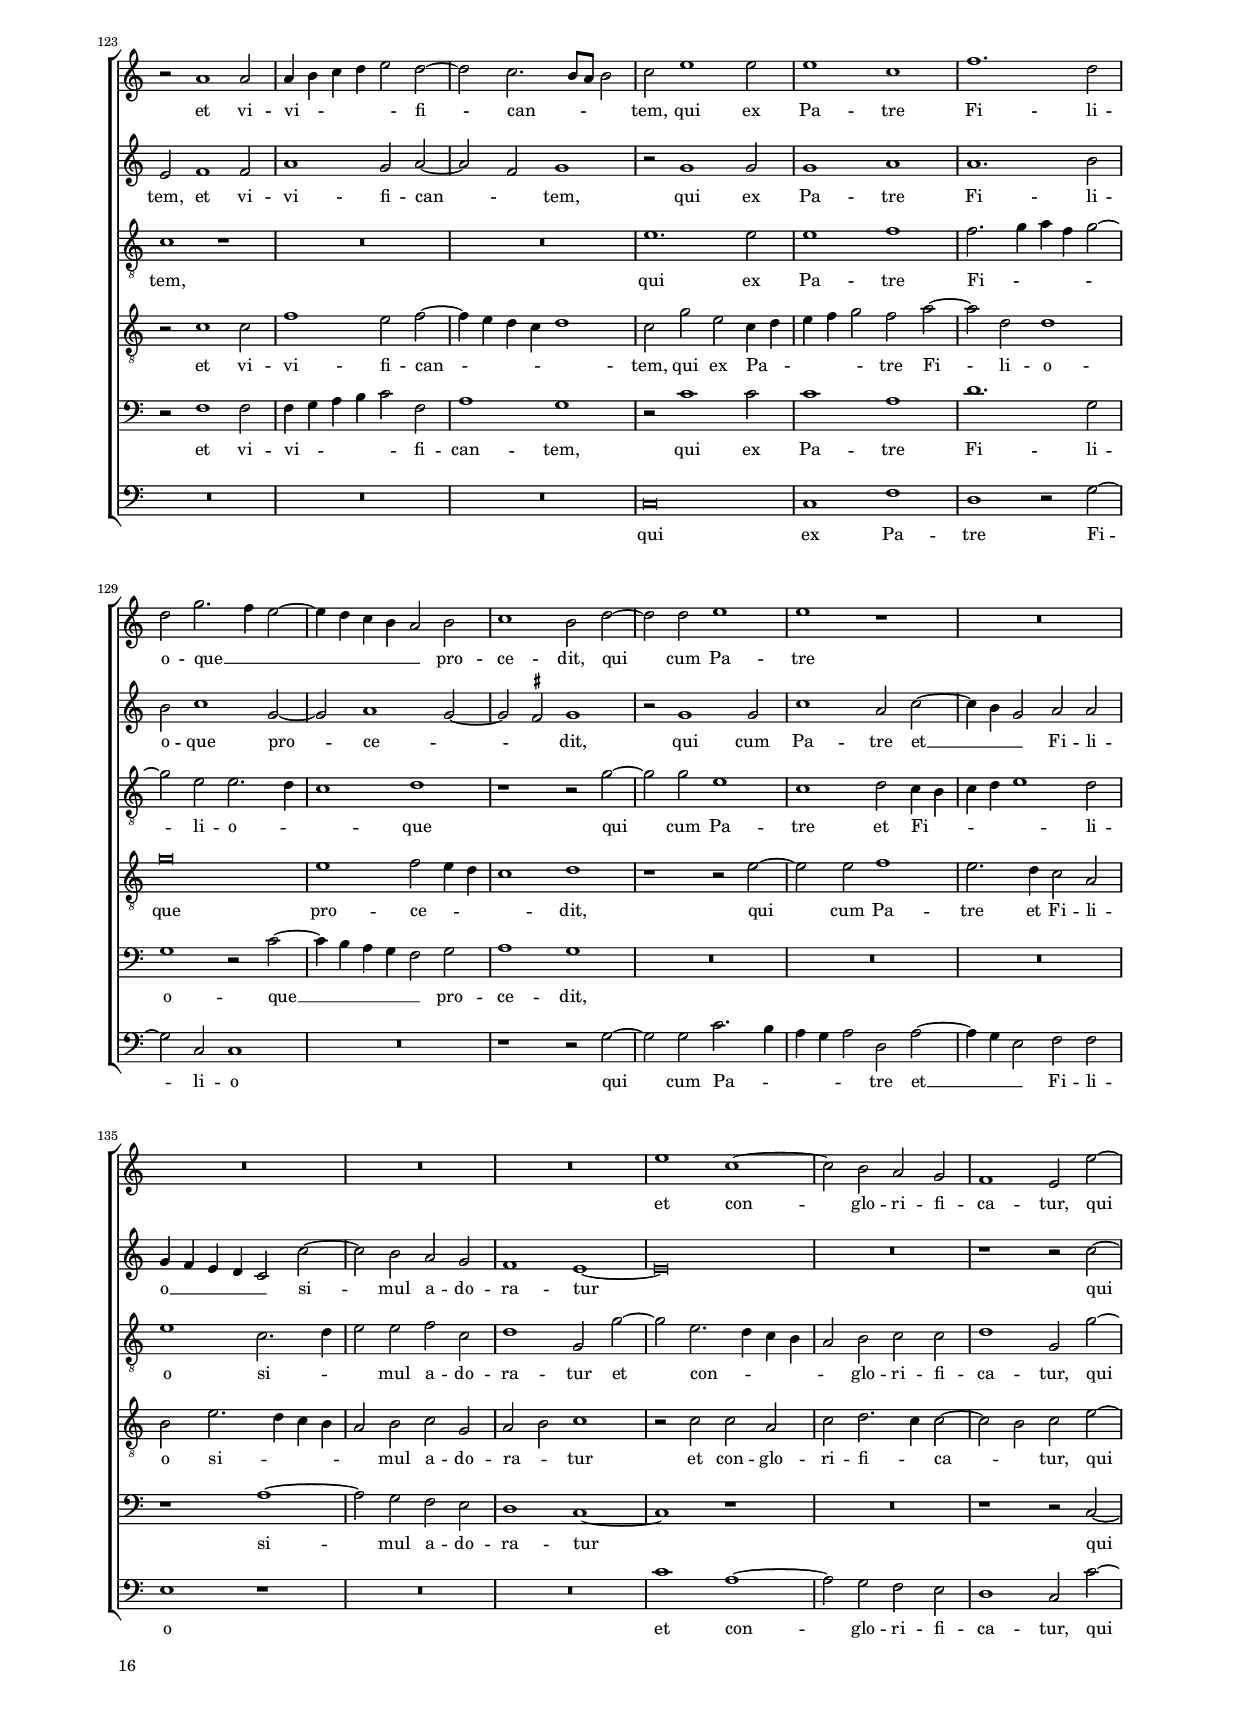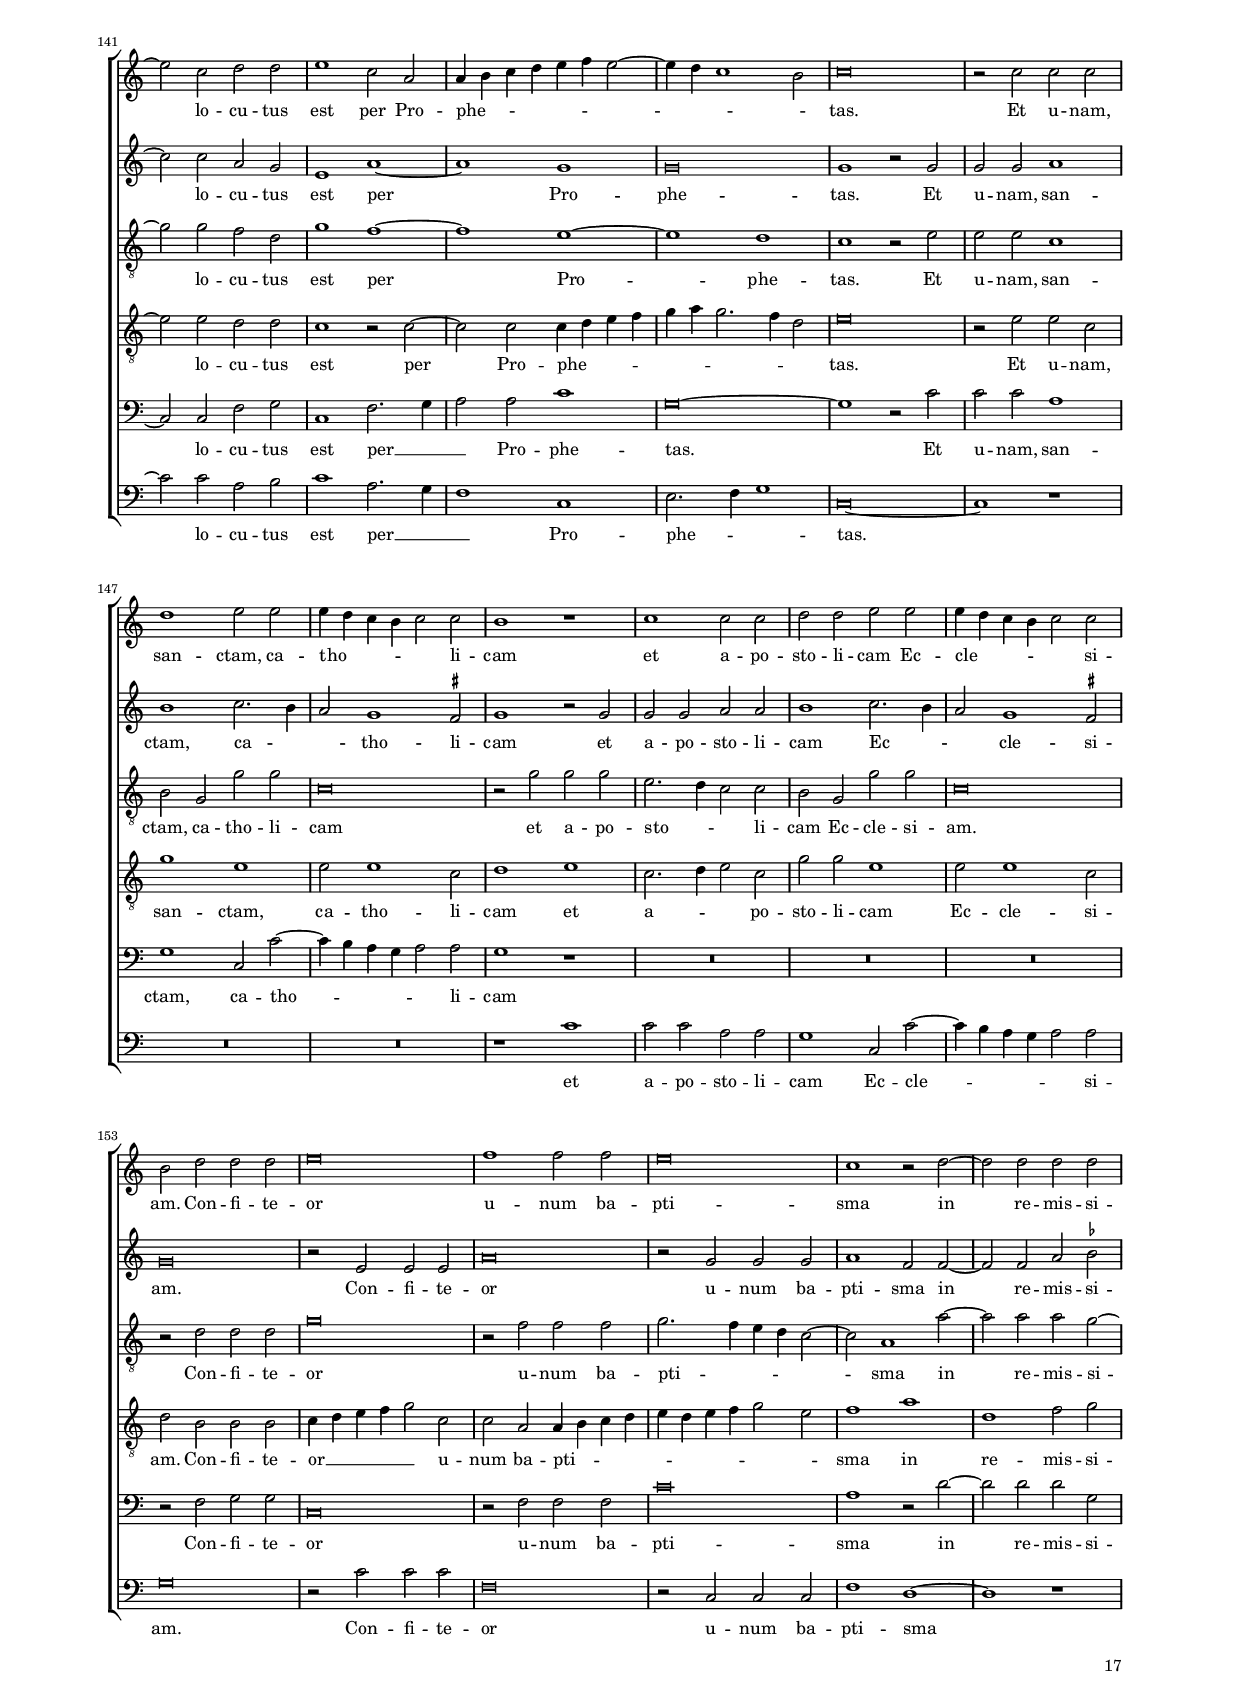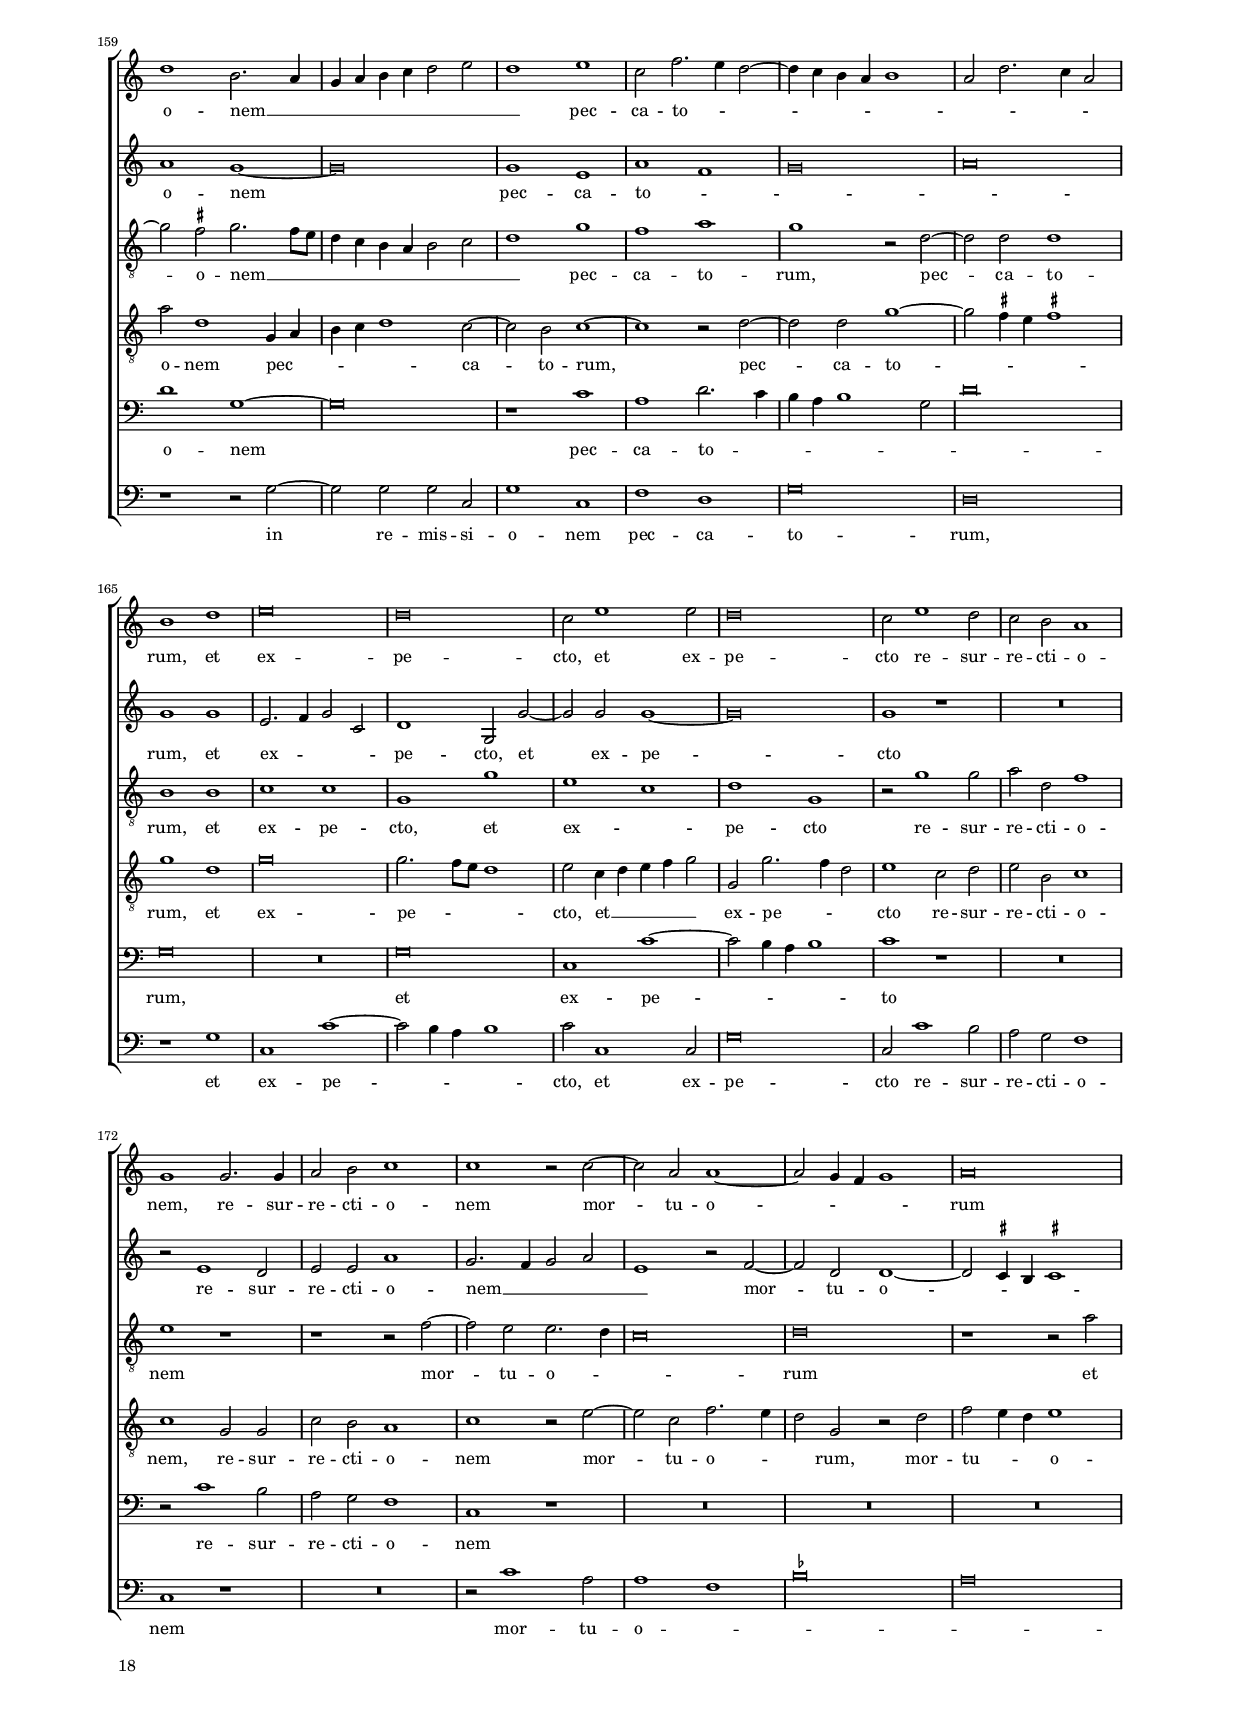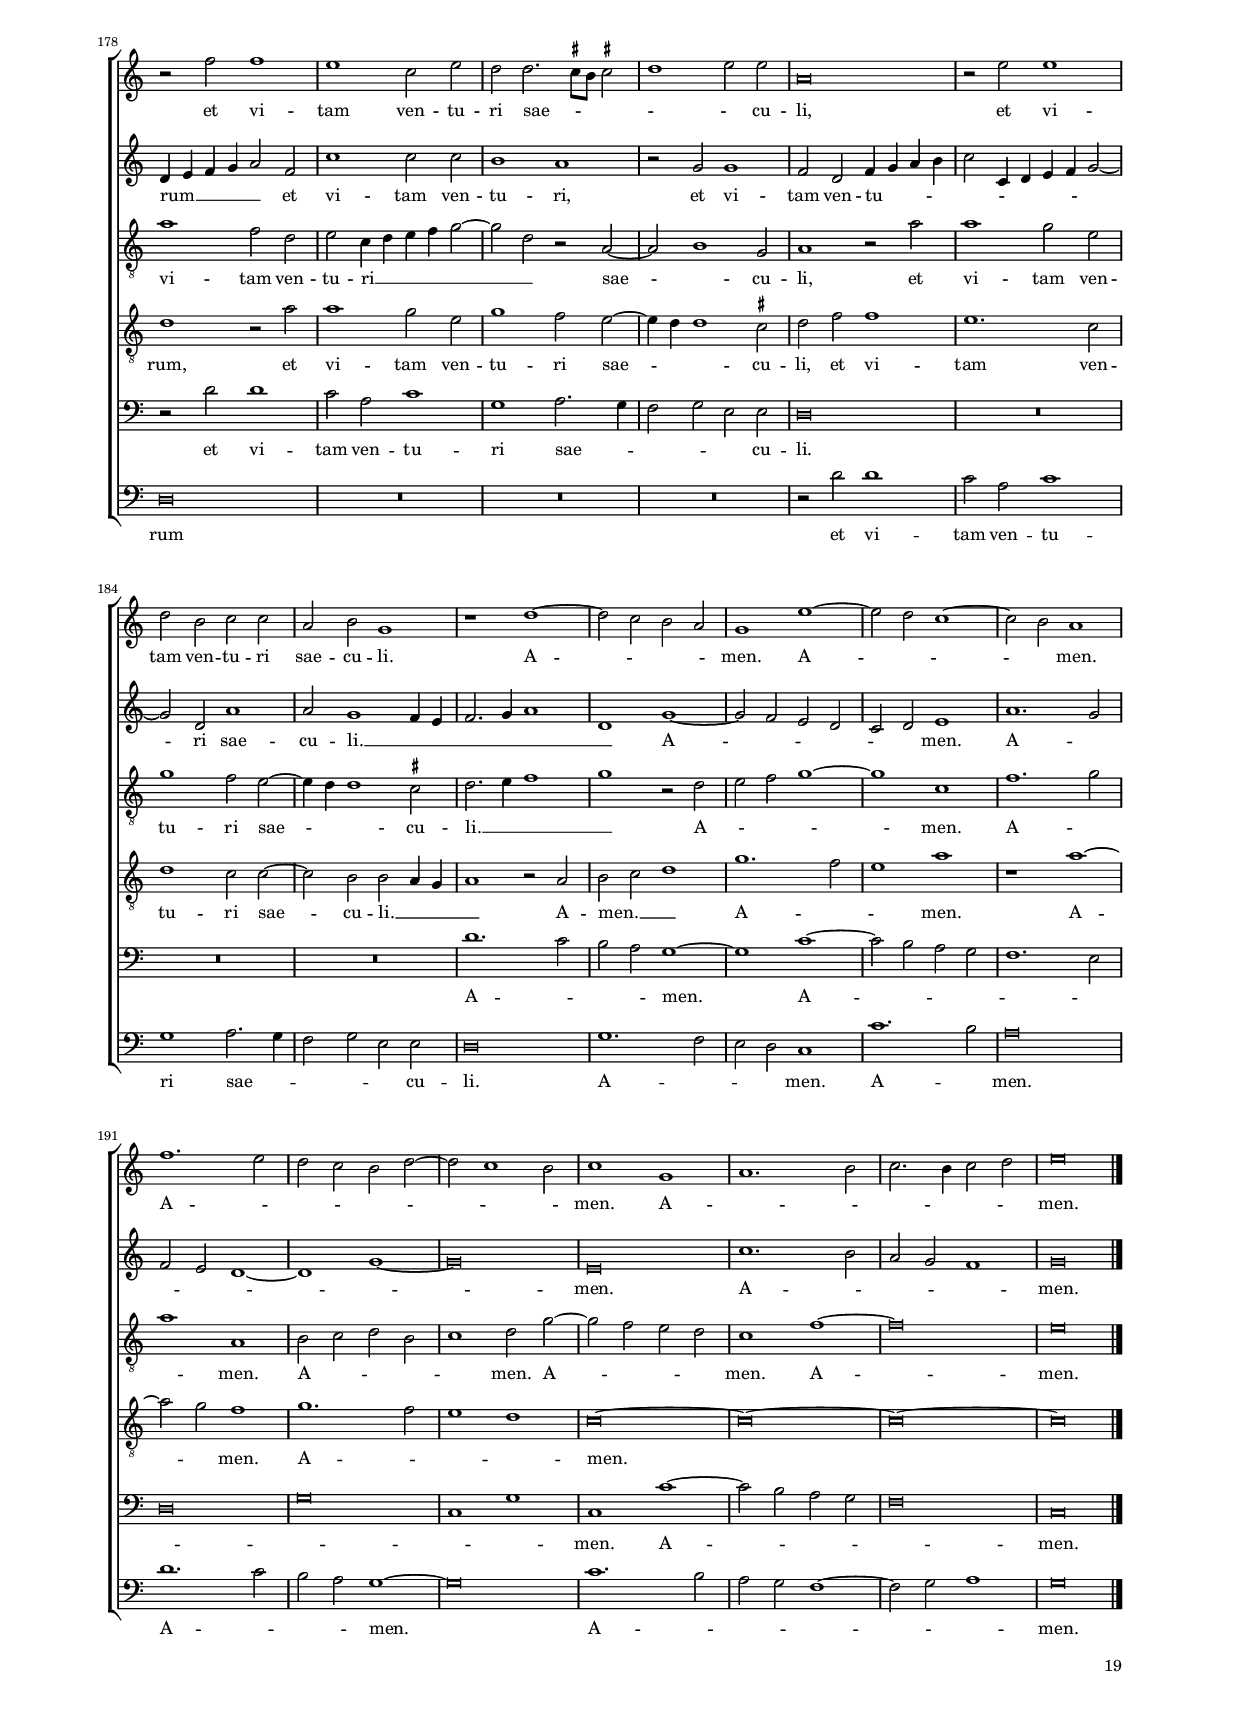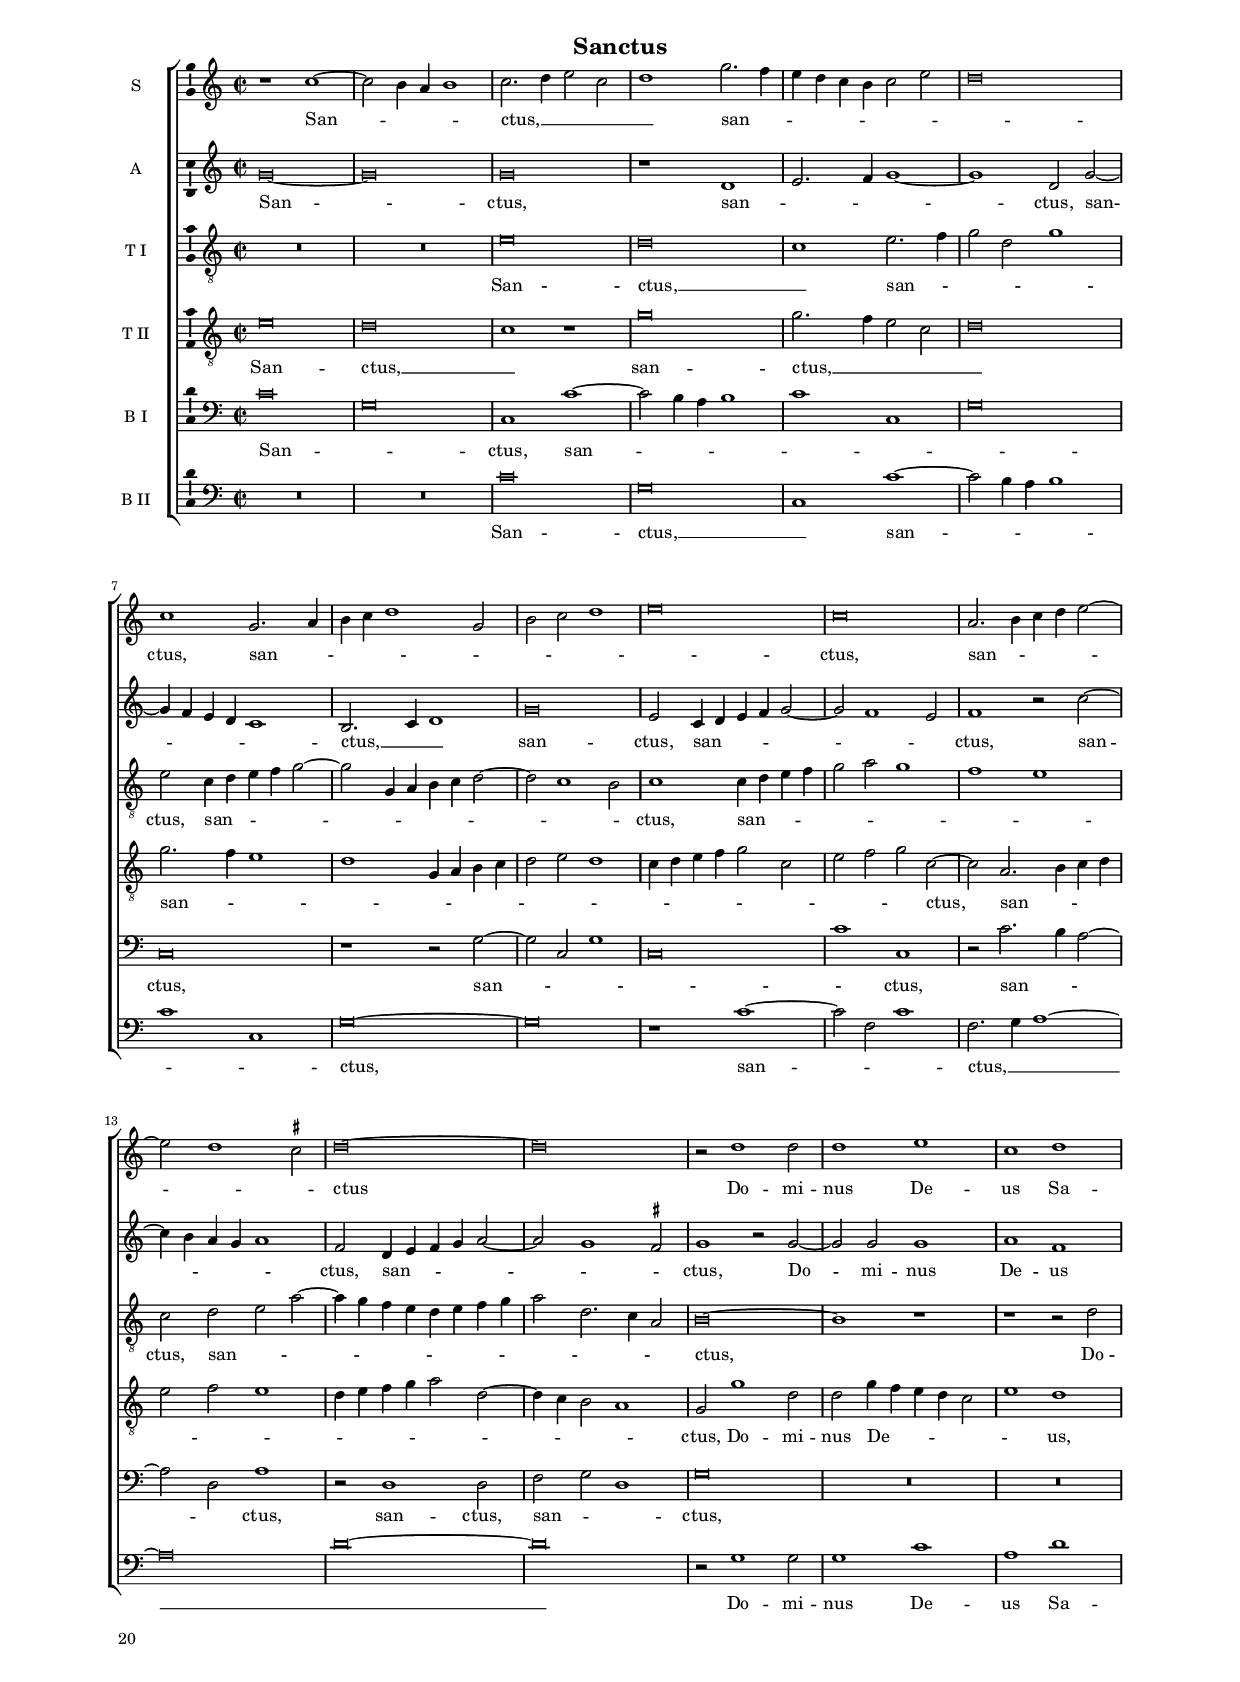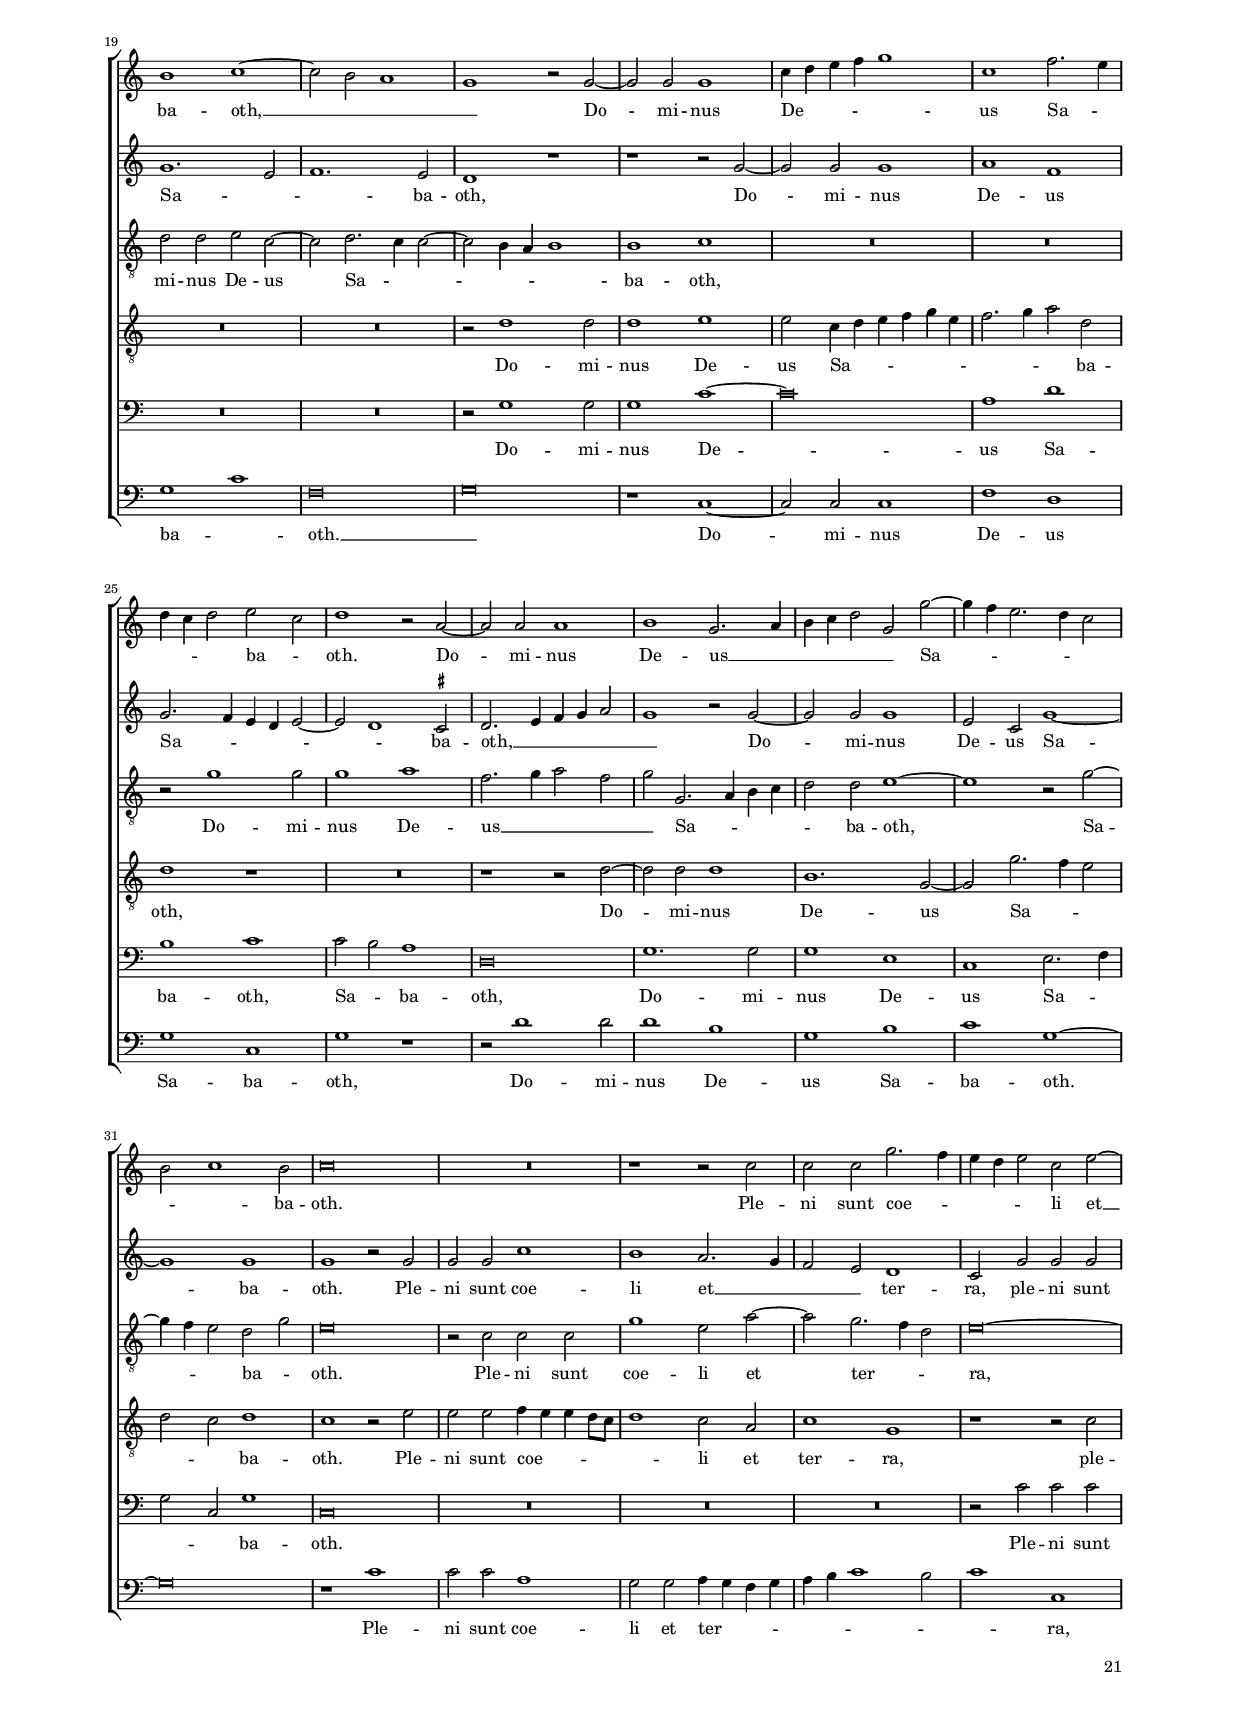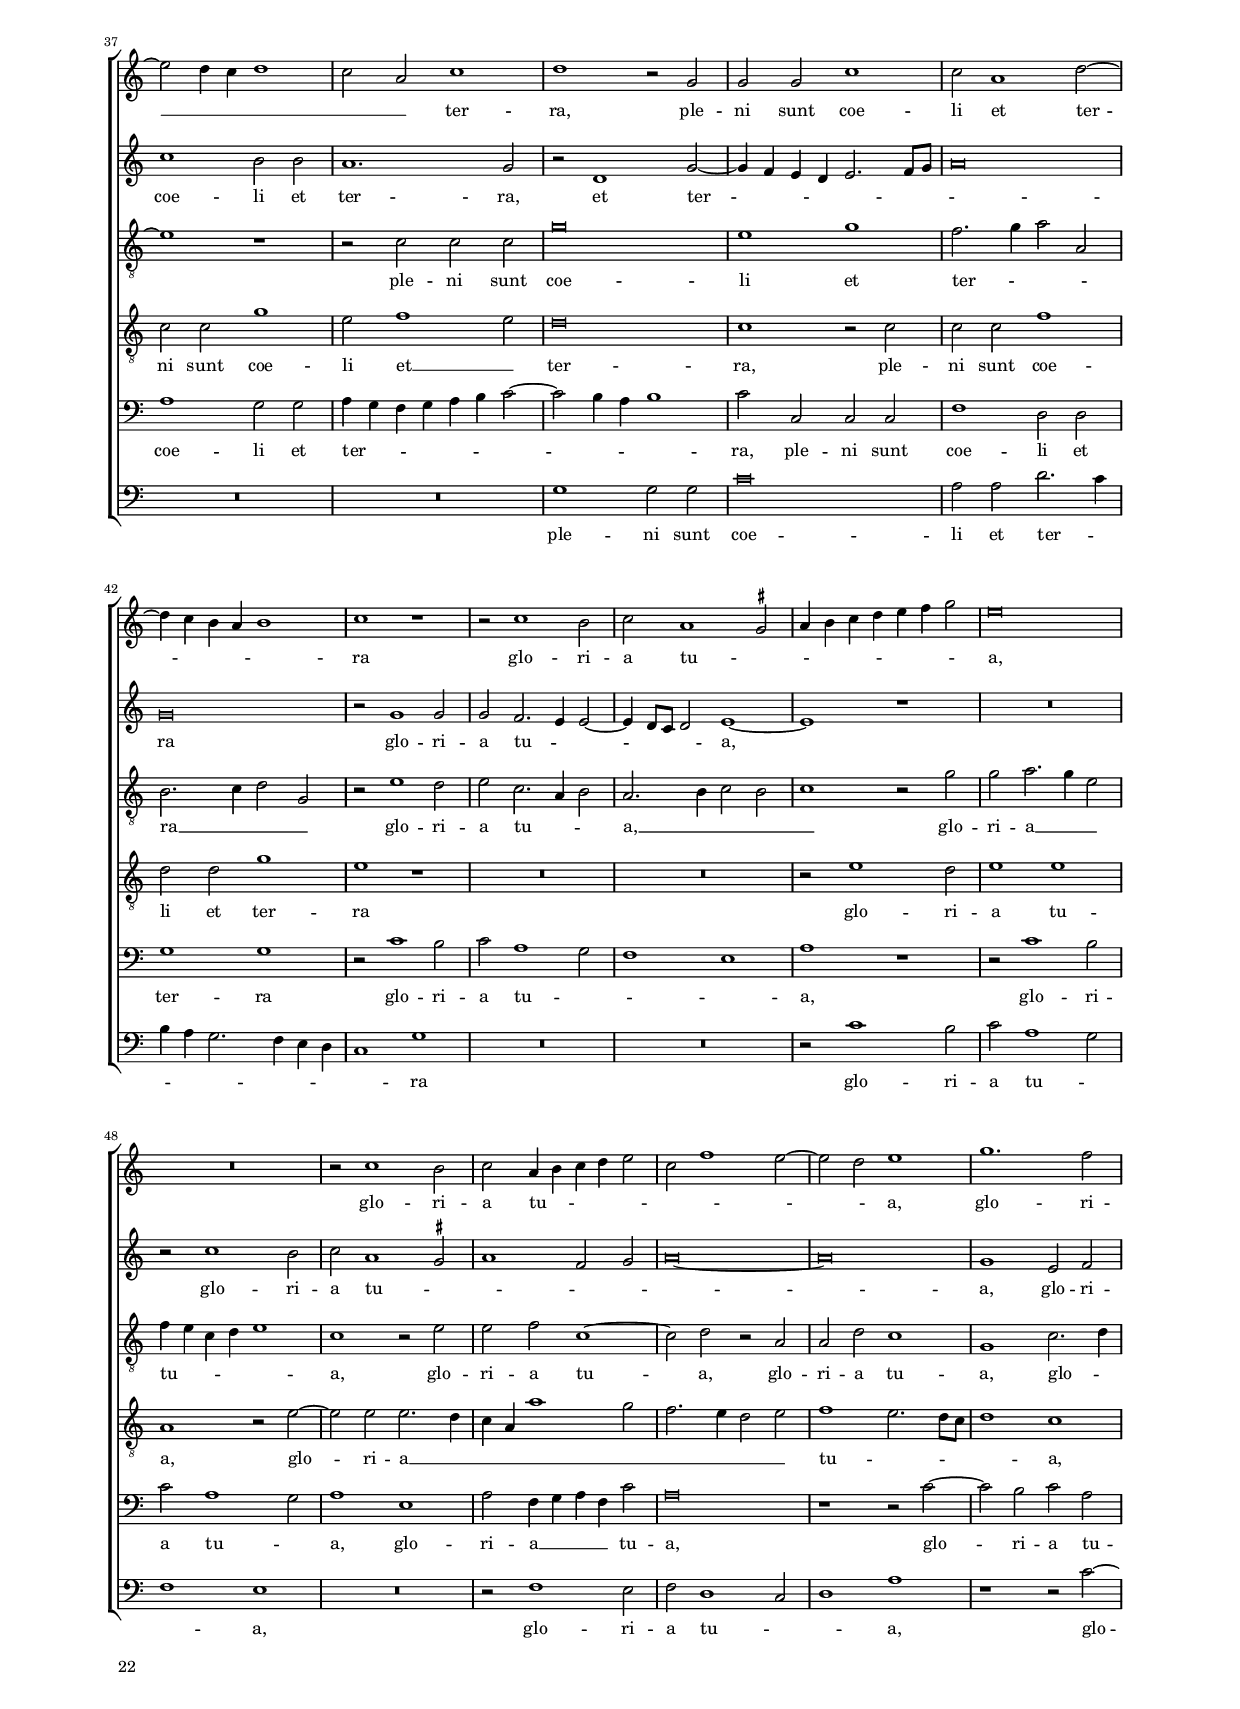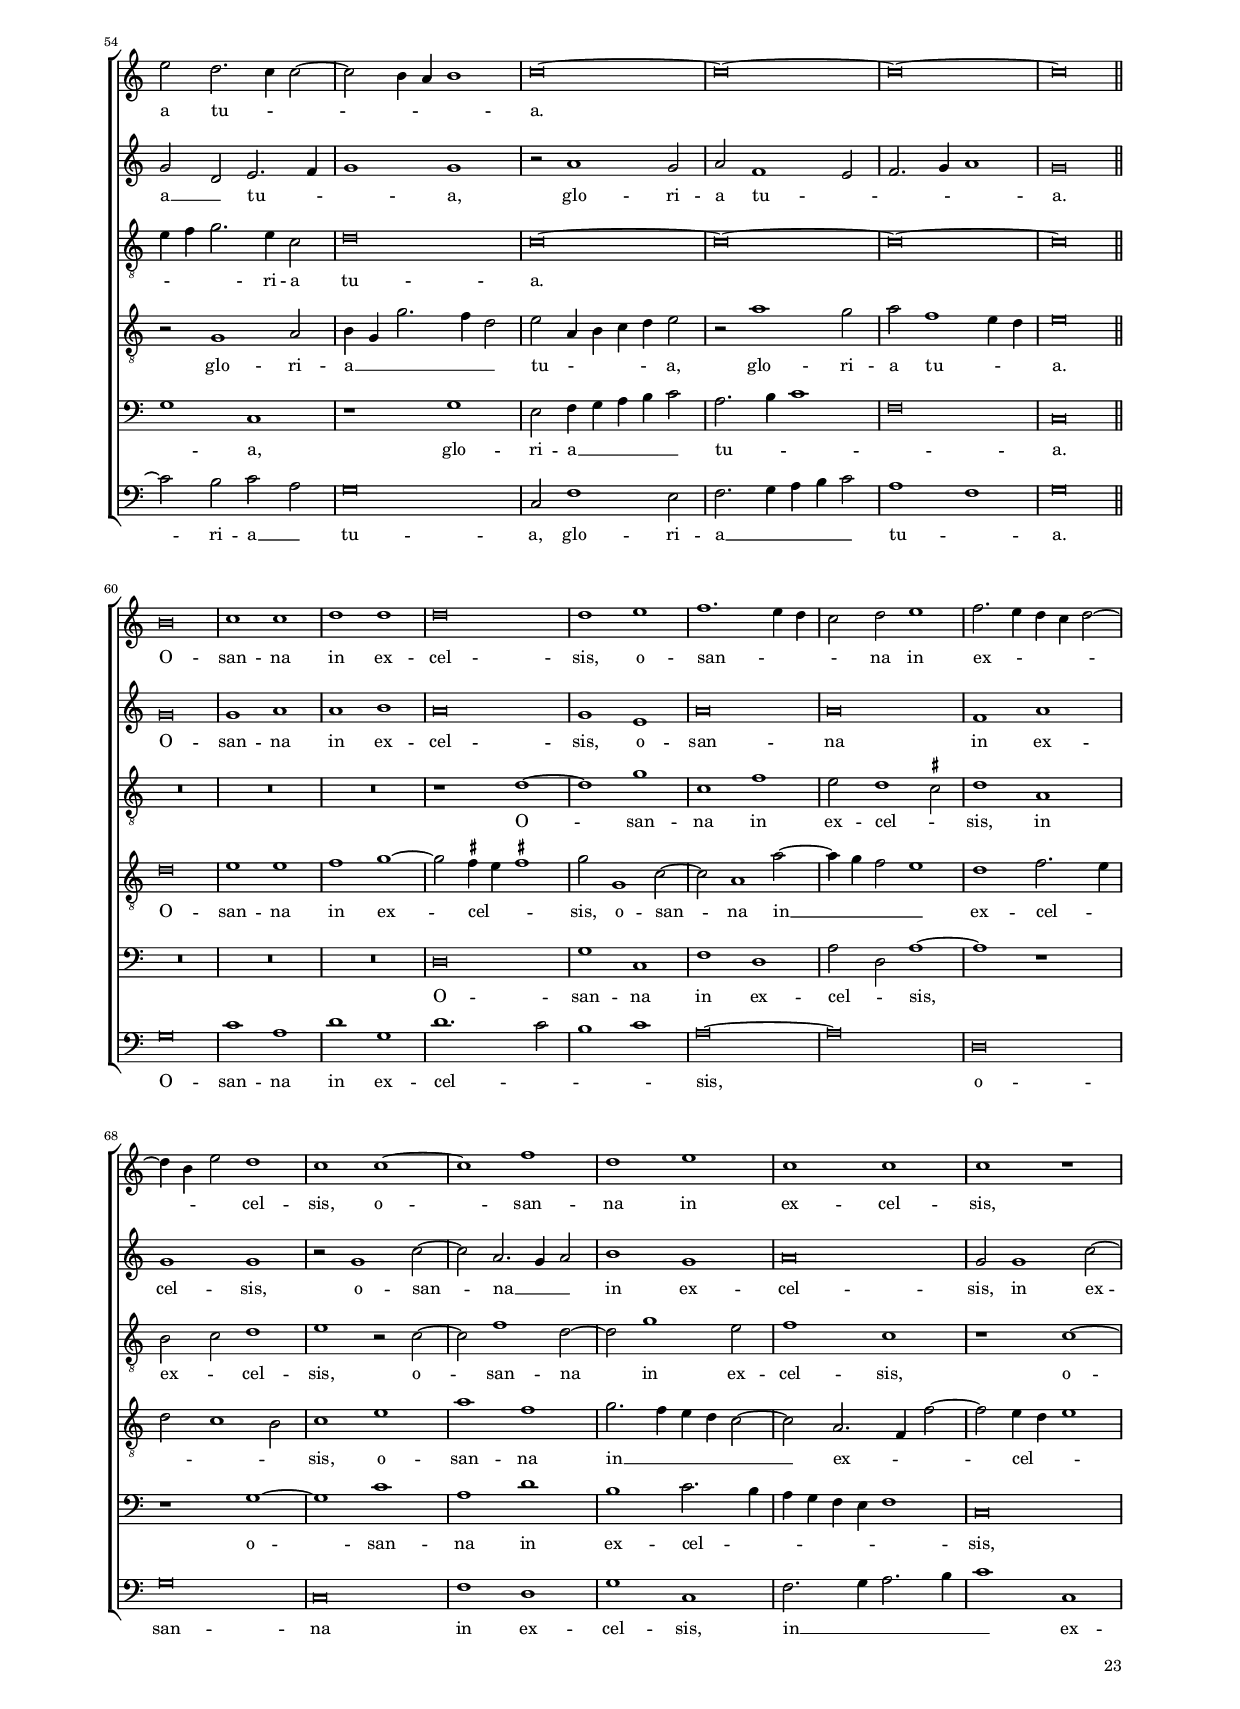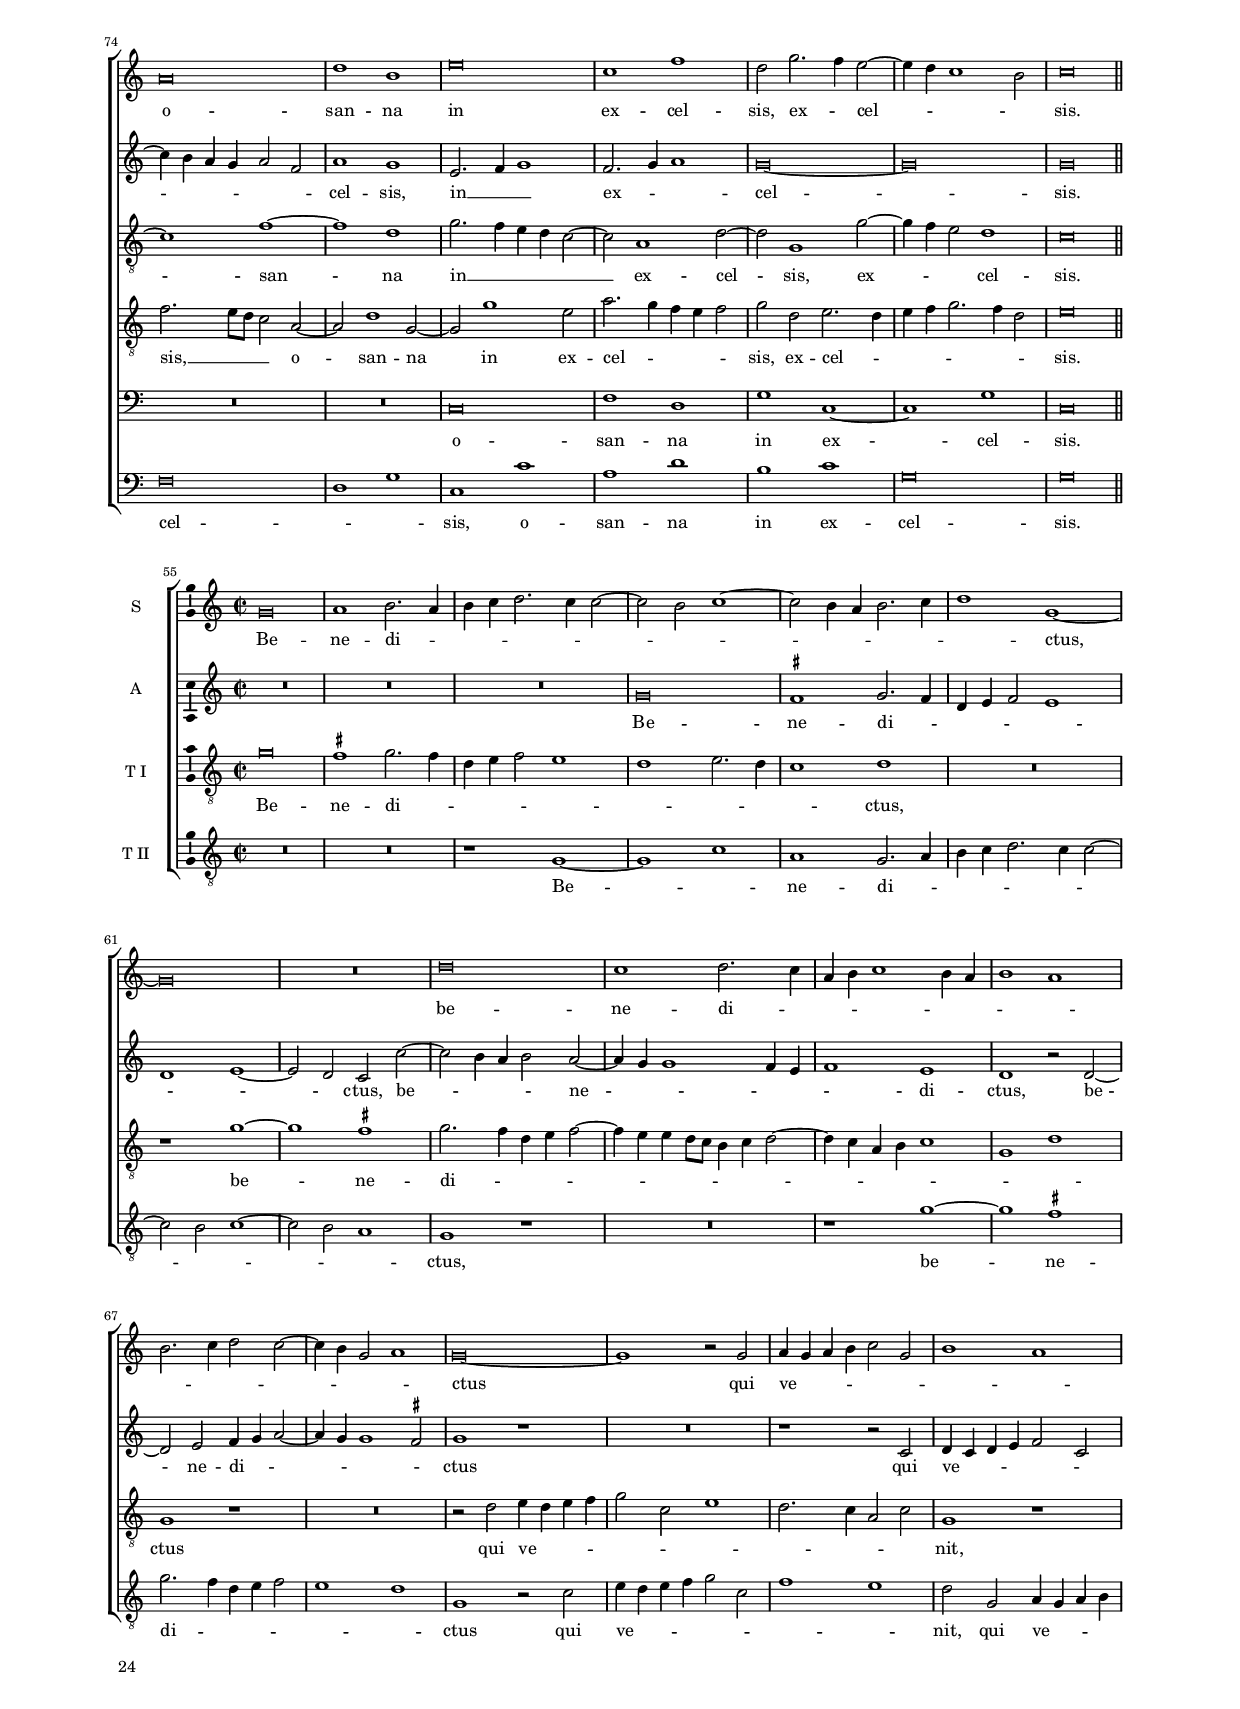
\version "2.22.0"
\language deutsch
#(set-global-staff-size 14)
% #(set-default-paper-size "letter")
#(ly:set-option 'point-and-click #f)

\header
{
  dedication=\markup { \fontsize #5 \bold "Missa Papae Marcelli" }
  title=\markup { \vspace #2 "Kyrie" }
  composer=\markup { \fontsize #2 "Giovanni Pierluigi da Palestrina" }
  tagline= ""
}

\paper
	{
	top-margin = 1.1 \cm
	bottom-margin = 0.8 \cm
	left-margin = 2 \cm
	right-margin = 2 \cm
	ragged-bottom = ##f
	ragged-last-bottom = ##t
	print-page-number = ##f
	system-system-spacing = #'((basic-distance . 17) (minimum-distance . 14) (padding . 5) (strechability . 800))
	score-system-spacing = #'((basic-distance . 17) (minimum-distance . 14) (padding . 5) (strechability . 800))
        system-score-spacing = #'((basic-distance . 17) (minimum-distance . 14) (padding . 5) (strechability . 800))
        score-score-spacing = #'((basic-distance . 17) (minimum-distance . 14) (padding . 5) (strechability . 800))
        last-bottom-spacing = #'((basic-distance . 11) (minimum-distance . 6) (padding . 2))
        oddFooterMarkup=\markup   \fill-line { "" \fromproperty #'page:page-number-string }
        evenFooterMarkup=\markup  \fill-line { \fromproperty #'page:page-number-string "" }
        scoreTitleMarkup = \markup { \fill-line  { \null \fontsize #3 \bold \fromproperty #'header:piece \fromproperty #'header:opus } }
%	systems-per-page = 3
%	min-systems-per-page = 3
%	markup-system-spacing.basic-distance = #12
%	print-all-headers = ##t
	print-first-page-number = ##f
%	first-page-number = 1
	}

	
global = {
	\key c \major
	\time 2/2 \set Score.measureLength = #(ly:make-moment 2/1)
        \skip 1*2*24 \bar "||" \break
        \skip 1*2*27 \bar "||" \break
        \skip 1*2*26 \bar "|." \pageBreak
	% \time 3/1 \once \override Score.TimeSignature.style = #'single-digit
	}

	ficta = { \once \set suggestAccidentals = ##t }
	
	forget = #(define-music-function (music) (ly:music?) #{
		\accidentalStyle forget
		$music
		\accidentalStyle default
		#})

        %\mark \markup { \fontsize #-3 \note  {1} #1 = \fontsize #-3 \note {1.} #1 }
        

incipitcantus = \markup { \score {
	{
	\set Staff.instrumentName = \markup { \fontsize #1 "Cantus" }
	\key c \major
	\clef violin
	s4 \bar ""
	}
	\layout  {
	raggedright = ##t
	indent = 1.6 \cm
	line-width = 2.4 \cm
	\context { \Staff \remove Time_signature_engraver }
	\override Staff.Clef.Y-extent = #'(0 . 0)
	}} \hspace #1 }
	     
      
incipitaltus = \markup { \score {
	{
	\set Staff.instrumentName = \markup { \fontsize #1 "Altus" }
	\key c \major
	\clef mezzosoprano
	s4 \bar ""
	}
	\layout  {
	raggedright = ##t
	indent = 1.6 \cm
	line-width = 2.4 \cm
	\context { \Staff \remove Time_signature_engraver }
	\override Staff.Clef.Y-extent = #'(0 . 0)
	}} \hspace #1 }


incipittenor = \markup { \score {
	{
	\set Staff.instrumentName = \markup { \fontsize #1 "Tenor I" }
	\key c \major
	\clef alto
	s4 \bar ""
	}
	\layout  {
	raggedright = ##t
	indent = 1.6 \cm
	line-width = 2.4 \cm
	\context { \Staff \remove Time_signature_engraver }
	\override Staff.Clef.Y-extent = #'(0 . 0)
	}} \hspace #1 }
      
      
incipitquintus = \markup { \score {
	{
	\set Staff.instrumentName = \markup { \fontsize #1 "Tenor II" }
	\key c \major
	\clef alto
	s4 \bar ""
	}
	\layout  {
	raggedright = ##t
	indent = 1.6 \cm
	line-width = 2.4 \cm
	\context { \Staff \remove Time_signature_engraver }
	\override Staff.Clef.Y-extent = #'(0 . 0)
	}} \hspace #1 }
        
      
incipitbassus = \markup { \score {
	{
	\set Staff.instrumentName = \markup { \fontsize #1 "Bassus I" }
	\key c \major
	\clef tenor
	s4 \bar ""
	}
	\layout  {
	raggedright = ##t
	indent = 1.6 \cm
	line-width = 2.4 \cm
	\context { \Staff \remove Time_signature_engraver }
	\override Staff.Clef.Y-extent = #'(0 . 0)
	}} \hspace #1 }
    
    
incipitsextus = \markup { \score {
	{
	\set Staff.instrumentName = \markup { \fontsize #1 "Bassus II" }
	\key c \major
	\clef tenor
	s4 \bar ""
	}
	\layout  {
	raggedright = ##t
	indent = 1.6 \cm
	line-width = 2.4 \cm
	\context { \Staff \remove Time_signature_engraver }
	\override Staff.Clef.Y-extent = #'(0 . 0)
	}} \hspace #1 }


cantus =  \relative c''
	{
	r1 d~
	d2 d d1
	g2. f4 e d c h
	a4 g g1 \ficta fis2
%5
	g1 d' |
	h2. a4 h c d2
	e2. d4 c a d2~
	d4 c c1 h2
	c\breve
%10
	r2 c1 c2 |
	c1 f
	e\breve
	r2 c1 c2
	c1 f
%15
	e1 d |
	r2 e f d
	e2 c d1
	c2 e f d
	e2 c2. h4 a2
%20
	g2 c1 h2 |
	c\breve~
	c\breve~
	c\breve~
	c\breve |
%25
% Christe
        c1 d2 e~
	e2 d4 c d2 e
	c\breve
	c\breve
	h2. c4 d1~
%30
	d1 d |
	c2 e d c
	d1 g,
	c1 r
	r2 c1 h2
%35
	a2 g a1 |
	g\breve
	R\breve
	r1 r2 f'~
	f2 e d1
%40
	e2 f g g, |
	c2. d4 e1
	r2 c f1
	e1 d
	r2 c1 h2
%45
	a2 g a1 |
	g\breve
	r2 c1 h2
	a1 g
	c1. d2
%50
	e\breve |
	d\breve |
% Kyrie II
	d\breve
	e1 c
	d2. c4 h a h2
%55
	g2 h a1~ |
	a1 d
	e1 c
	f2. e4 d2 g~
	g4 f e d c h a2~
%60
	a4 h c1 h2 |
	c\breve
	r1 d
	e1 e
	f2. e4 d1
%65
	r2 c1 a2 |
	h1 c~
	c2 h4 a g1
	a2 g1 \ficta fis2
	g1 r
%70
	r2 c a h |
	c1 h2 g
	a2 g4 f e2 e'
	c2 h a c~
	c2 h4 a h1
%75
	c\breve~ |
        c\breve~
        c\breve |
	}
	

altus = \relative c'
	{
	R\breve
	r1 g'~
	g2 g g1
	c\breve
%5
	h\breve |
	r2 g1 g2
	g1 a2 g~
	g2 \ficta fis g1
	e1 r2 g~
%10
	g2 g a1~ |
	a2 g f d
	e1 r2 g~
	g2 e f1~
        f2 g a g4 f
%15
	a2 g r g |
	g2 e a g4 f
	e4 d e2 a, h 
	g2 c1 h2
	c\breve
%20
	r1 r2 g' |
	e2 f g1
	a2 c2. h4 a g
	a\breve
	g\breve |
%25
% Christe
        g\breve
	g\breve
	a1 g2 a~
	a2 g4 f g2 a
	g1 r2 g
%30
	g2 a1 g2 |
	g\breve~
	g\breve
	R\breve
	r1 g
%35
	f2 e1 d2 |
	e1 d
	c2 c'1 h2
	a2 g a1
	g\breve
%40
	r2 c1 h2 |
	a1. g2
	a\breve
	g1 r2 g~
	g2 f e d
%45
	c2 h a2. h4 |
	c1 r2 d
	e2 c g'1
	r1 r2 g
	a1 a
%50
	g\breve |
	g\breve |
% Kyrie II
	r1 g~
	g1 a
	f1 g~
%55
	g1 e |
	f2. e4 d1
	c1 r
	r1 g'~
	g1 a
%60
	f1 g2. f4 |
	e4 d c h a1
	a'1 d,
	g1 a
	f1 g
%65
	e1 r |
	r2 g1 e2
	f2 g e c~
	c4 d e1 c2
	r2 g' f d
%70
	e2 c d1 |
	r2 c d e
	d1 c
	r2 g' e f
	g1 g,2 g'~
%75
	g2 f1 e2 |
	a1 f
	g\breve |
	}

tenor =  \relative c'
    {
	d1. d2
	d1 g2. f4
	e2 d e1~
	e2 d c1
%5
	d1 h2 g |
	g'2. f4 e2 d
	c2 e1 d2
	e2 d4 c d1
	c1 e2. f4
%10
	g2 e f1~ |
	f2 g a g4 f
	a2 g2. f4 e d
	e2 c2. h4 a g
	a4 f c'1 h2
%15
	c2 e f d |
	e2 c d1
        c2 e f d
	e2 c d1
	c2 g' e f
%20
	g\breve |
	r2 f1 e2
	f2 a2. g4 f e
	f\breve
	e\breve |
%25
% Christe
        R\breve
	R\breve
	f1 e2 f~
	f2 e4 d e2 f
	d\breve~
%30
	d\breve |
	e1 r
	r1 r2 g~
	g2 f e d
	c1 r
%35
	R\breve |
	r1 r2 g'~
	g2 f e d
	c2 h a2. h4
	c1 d
%40
	c1 r2 g' |
	f2 e e1
	r2 a, c2. d4
	e4 f g2. f4 d2
	e2 c g'1
%45
	R\breve |
	r1 r2 g~
	g2 f e d
	c4 h c d e1
	c1 f
%50
	e1 c |
	d\breve |
% Kyrie II
	R\breve
	R\breve
	d\breve
%55
	e1 c |
	d2 c1 h2
	c2. h4 a1
	r2 d1 d2
	e2 c c1
%60
	r1 g'~ |
	g1 a
	f1 g2. f4
	e4 d e1 a,2
	a'1 d,
%65
	g1 c, |
	d1 c
	r2 g'1 e2
	f2 e4 d c2 a
	h2 c r g'~
%70
	g2 e f e4 d |
	c2 a h c
	r2 g'1 g2
	a2 g1 f2
	e2 d4 c d1
%75
	c\breve~ |
        c\breve~
        c\breve |
	}
	

quintus =  \relative c'
	{
	R\breve
	R\breve
	R\breve
	R\breve
%5
	d1. d2 |
	d1 g2. f4
	e4 d c h a2 h
	c1 r2 g'~
	g2 g g1
%10
	e1 c2. h4 |
	a4 f c'1 h2
	c1 e2. f4
	g2 g a1~
	a2 g f d
%15
	e2 c d1 |
	c1 r2 g'
	g2 a1 g4 f
	e1 a2 g~
	g4 f e d c2 f~
%20
	f2 e d1 |
	c1 r2 c~
	c2 c a2. h4
	c\breve
	c\breve
%25
% Christe
        R\breve |
	R\breve
	R\breve
	R\breve
	r2 g a h~
%30
	h2 a4 g a2 h |
	c1 d2 e~
	e2 d4 c d2 e
	c1 r2 g'~
	g2 f e d
%35
	c2 h a2. h4 |
	c1 r2 d
	e2 c g'2. f4
	e1 c
	r1 r2 g'~
%40
	g2 f e d |
	c2 a4 h c d e2
	c1 r2 c
	c2 c d1
	c1 r2 g'
%45
	f2 e1 d2 |
	e1 d
	c1 r2 g'
	f2 e2. f4 g2
	f1 f,
%50
	g2 c1 h4 a |
	h\breve |
% Kyrie II
	R\breve
	R\breve
	R\breve
%55
	R\breve |
	r1 g'~
	g1 a
	f1 g2. f4
	e4 d e2 f2. e8 d
%60
	c1 d |
	c1 r2 a~
	a2 d2. g,4 g'2~
	g4 f e d e1
	d1 r2 g~
%65
	g2 e f1 |
	g2. f4 e d c2~
	c2 g r c
	a2 h c1
	d2 e d1
%70
	c1 r2 g' |
	e2 f g1
	f2 d e1
	f2 d c1
	r1 g'
%75
	e2 f g1 |
	f2. e4 c2 d
	e\breve |
	}

	
bassus  =  \relative c
	{
        R\breve
	R\breve
	R\breve
	R\breve
%5
	r1 g'~ |
	g2 g g1
	c1. h2
	a1 g~
	g1 c
%10
	c2 c a f |
	c'1 r
	c,1. c2
	c1 f~
	f2 e d1
%15
	c2 c'1 h2 |
	c2 c, f g
	c,2 c'1 h2
	c4 h a g f2 g
	c,1 r
%20
	r1 r2 g' |
	a2 f c'1
	a1 f2 a~
	a4 g f e f1
	g\breve |
%25
% Christe
        c1 h2 c~
	c2 h4 a h2 c
	f,1 c'2 f,4 g
	a4 h c1 f,2
	g1 r
%30
	r1 r2 g |
	e2 c g' c,
	g'1. c,2
	r2 c'1 h2
	a1 g
%35
	a2 e f1 |
	c1 g'
	R\breve
	R\breve
	r2 c1 h2
%40
	a1 g |
	a1. e2
	f\breve
	c2 c'1 h2
	a1 g
%45
	a2 e f1 |
	c1 g'
	R\breve
	r2 c1 h2
	a2 f a2. h4
%50
	c1 g |
	g\breve |
% Kyrie II
	R\breve
	R\breve
	R\breve
%55
	R\breve |
	R\breve
	c\breve
	d1 h
	c2. h4 a g f2 |
%60
	a1 g |
	c,1 f
	d1 g
	c,1 c'
	d1 h
%65
	c2. h4 a1 |
	g1 c,
	R\breve
	R\breve
	r2 c' a h
%70
	c1 f,2 g |
	a1 g2 e
	f2 g c, c'
	a2 h c1
	r2 g2. a4 h g
%75
	a1 g2 c~
	c4 h a g a1 |
	g\breve |
	}


sextus  =  \relative c
	{
	R\breve
	g'1. g2
	g1 c~
	c2 h a1
%5
	g\breve |
	R\breve
	R\breve
	R\breve
	c,1. c2
%10
	c1 f~ |
	f2 e d1
	c1 c'
	c2 c a f
	c'1 r
%15
	r2 c, f g |
	c,2 c'1 h2
	c4 h a g f2 g
	c,1 r
	r2 g' a f
%20
	c'1 g |
	r1 c,
	f1. f2
	f\breve
	c\breve |
%25
% Christe
        R\breve
	R\breve
	R\breve
	R\breve
	g'1 \ficta fis2 g~
%30
	g2 f4 e f2 g |
	c,2 c' h c~
	c2 h4 a h2 c
	a1 g
	R\breve
%35
	R\breve |
	r2 c1 h2
	a1 g
	a2 e f1
	c1 g'
%40
	R\breve |
	r2 c1 h2
	a2 f a2. h4
	c2 c, g'1
	R\breve
%45
	R\breve |
	r2 c1 h2
	a1 g
	a1 e
	f\breve
%50
	c\breve |
	g'\breve |
% Kyrie II
	R\breve
	R\breve
	r1 g~
%55
	g1 a |
	f1 g
	c,1 f
	d2 d g1
	c,1 r
%60
	R\breve |
	c'\breve
	d1 h
	c2. h4 a1
	d,1 g
%65
	c,1 r |
	r1 r2 c'
	a2 h c1
	f,2 g a1
	g2 e f g
%70
	c,1 r |
	r1 r2 c'
	a2 h c1
	f,2 g a1
	g\breve
%75
	c,\breve |
	f\breve
	c\breve |
	}


lyricscantus = \lyricmode {
	Ky -- ri -- e~e -- lei -- _ _ _ _ _ _ _ _ _ son,
        Ky -- ri -- _ _ _ _ e __ _ _ _ e -- _ le -- i -- son,
        Ky -- ri -- e~e -- lei -- son,
        Ky -- ri -- e e -- lei -- son,
        Ky -- ri -- e~e -- lei -- _ _ son,
        Ky -- ri -- e e -- le -- _ _ _ _ i -- son.
        Chri -- _ ste __ _ _ _ e -- lei -- son,
        Chri -- _ _ ste e -- _ _ _ lei -- _ son,
        Chri -- _ ste e -- lei -- son,
        Chri -- _ ste~e -- lei -- _ _ _ son, __ _ _
        e -- le -- i -- son,
        Chri -- _ ste e -- lei -- son,
        Chri -- _ ste e -- lei -- _ _ son.
        Ky -- ri -- e~e -- lei -- _ _ _ _ _ _ son,
        Ky -- ri -- e e -- _ _ le -- _ _ _ _ _ _ _ _ i -- son,
        Ky -- ri -- e~e -- le -- i -- son,
        Ky -- ri -- e~e -- le -- _ _ _ _ _ i -- son,
        Ky -- ri -- e~e -- lei -- _ _ son, __ _ _ _ 
        Ky -- ri -- e~e -- lei -- _ _ _ _ son.        
	}

	
lyricsaltus = \lyricmode {
	Ky -- ri -- e~e -- lei -- son,
        Ky -- ri -- e e -- lei -- _ _ son,
        Ky -- ri -- e e -- lei -- _ son,
        Ky -- ri -- e e -- lei -- _ _ _ son,
        Ky -- ri -- e~e -- lei -- _ _ _ _ _ son,
        e -- le -- _ i -- son,
        Ky -- ri -- _ e e -- _ _ _ _ lei -- son.
        Chri -- ste e -- lei -- _ _ _ _ _ son,
        Chri -- ste e -- lei -- son,
        Chri -- ste e -- _ lei -- _ son,
        Chri -- _ ste e -- lei -- son,
        Chri -- _ ste e -- lei -- son,
        Chri -- _ ste e -- le -- _ _ i -- son,
        e -- le -- i -- son,
        Chri -- ste e -- lei -- son.
        Ky -- ri -- e~e -- lei -- _ _ _ _ son,
        Ky -- ri -- e~e -- lei -- _ _ _ _ _ _ _ son,
        Ky -- ri -- e~e -- lei -- son,
        Ky -- ri -- e e -- lei -- _ _ _ son,
        Ky -- ri -- e~e -- lei -- _ son,
        Ky -- ri -- e~e -- lei -- son,
        Ky -- ri -- e~e -- lei -- son,
        Ky -- ri -- e~e -- lei -- _ son.
	}
	
	
lyricstenor = \lyricmode {
	Ky -- ri -- e~e -- lei -- _ _ _ _ _ _ son,
        Ky -- ri -- e __ _ _ _ _ e -- _ _ _ _ lei -- son,
        Ky -- _ _ ri -- e e -- le -- _ _ _ _ _ _ _ _ _ _ _ _ _ _ _ i -- son,
        Ky -- ri -- _ e e -- lei -- son,
        Ky -- ri -- _ e e -- lei -- son,
        e -- le -- i -- son,
        Ky -- ri -- e e -- _ _ _ lei -- son.
        Chri -- _ ste __ _ _ _ e -- lei -- son,
        Chri -- _ ste~e -- lei -- son,
        Chri -- _ ste e -- lei -- _ _ _ _ _ son,
        e -- lei -- _ son,
        Chri -- ste~e -- _ _ _ _ _ _ lei -- _ son,
        Chri -- _ ste e -- lei -- _ _ _ _ son,
        e -- lei -- _ son.
        Ky -- ri -- e~e -- le -- _ i -- son, __ _ _
        Ky -- ri -- e~e -- lei -- son,
        Ky -- ri -- e~e -- lei -- _ _ _ _ son,
        Ky -- ri -- e e -- lei -- son,
        Ky -- ri -- e __ _ _ _ e -- lei -- son,
        Ky -- ri -- e __ _ _ _ e -- lei -- son,
        Ky -- ri -- e~e -- lei -- _ _ _ _ _ son.        
	}
	

lyricsquintus = \lyricmode {
	Ky -- ri -- e~e -- lei -- _ _ _ _ _ _ _ son,
        Ky -- ri -- e e -- lei -- _ _ _ _ _ son,
        Ky -- _ _ ri -- e e -- lei -- _ _ _ _ son,
        Ky -- ri -- e __ _ _ _ e -- lei -- _ _ _ _ _ _ _ son,
        Ky -- ri -- e e -- lei -- son.
        Chri -- _ ste __ _ _ _ e -- le -- _ _ _ _ _ i -- son,
        Chri -- _ ste e -- le -- i -- son, __ _ _
        Chri -- ste e -- lei -- _ _ son,
        Chri -- _ ste e -- lei -- _ _ _ _ _ son,
        Chri -- ste e -- lei -- son,
        Chri -- _ ste e -- lei -- _ son,
        Chri -- _ ste~e -- _ _ lei -- son,
        e -- lei -- _ _ son.
        Ky -- ri -- e~e -- lei -- _ _ _ _ _ _ _ _ _ son,
        e -- lei -- _ _ _ _ _ _ son,
        Ky -- ri -- e~e -- lei -- _ _ _ _ son,
        Ky -- ri -- e~e -- lei -- _ _ _ son,
        Ky -- ri -- e~e -- lei -- _ _ _ _ _ son,
        Ky -- ri -- e~e -- lei -- _ _ _ _ son.        
	}

	
lyricsbassus = \lyricmode {
	Ky -- ri -- e~e -- lei -- _ _ son,
        Ky -- ri -- e~e -- le -- i -- son,
        Ky -- ri -- e~e -- lei -- _ _ son,
        Ky -- ri -- e e -- le -- i -- son,
        Ky -- ri -- e~e -- _ _ _ le -- i -- son,
        Ky -- ri -- e~e -- lei -- son,
        e -- lei -- _ _ _ _ son.
        Chri -- _ ste __ _ _ _ e -- le -- _ _ _ _ _ _ i -- son,
        Chri -- ste e -- lei -- _ _ son,
        Chri -- _ ste e -- lei -- _ _ _ son,
        Chri -- _ ste e -- lei -- _ _ son,
        Chri -- _ ste e -- lei -- _ _ _ son,
        Chri -- _ ste e -- lei -- _ _ _ son.
        Ky -- ri -- e~e -- lei -- _ _ _ _ _ _ son,
        e -- lei -- _ son,
        Ky -- ri -- e~e -- lei -- _ _ _ son,
        Ky -- ri -- e~e -- lei -- _ _ _ _ _ _ _ son,
        e -- le -- i -- son,
        Ky -- _ _ _ ri -- e~e -- lei -- _ _ _ _ son.        
	}
	
	
lyricssextus = \lyricmode {
	Ky -- ri -- e~e -- lei -- _ _ son,
        Ky -- ri -- e~e -- lei -- _ _ son,
        Ky -- ri -- e~e -- le -- i -- son,
        e -- le -- i -- son,
        Ky -- ri -- e~e -- _ _ _ le -- i -- son,
        Ky -- ri -- e~e -- lei -- son,
        Ky -- ri -- e~e -- lei -- son.
        Chri -- _ ste e -- _ le -- i -- son,
        Chri -- _ ste __ _ _ _ e -- lei -- son,
        Chri -- _ ste e -- lei -- _ _ _ son,
        Chri -- _ ste e -- lei -- _ _ i -- son,
        Chri -- _ ste e -- lei -- son,
        e -- lei -- son.
        Ky -- ri -- e~e -- lei -- son,
        Ky -- ri -- e~e -- lei -- son,
        Ky -- ri -- e~e -- lei -- _ _ _ _ son,
        Ky -- ri -- e~e -- le -- _ _ _ _ _ _ i -- son,
        Ky -- ri -- e~e -- lei -- _ _ _ son,
        e -- lei -- son.        
	}


\score
{  
	\transpose c c {
	\new ChoirStaff \with { \override StaffGrouper.staff-staff-spacing.basic-distance = #12 }
	<<
	
	\new Staff << \global
	\new Voice="v1" {
		\set Staff.instrumentName=\incipitcantus
		\set Staff.midiInstrument = "reed organ"
		\clef violin
		\cantus }
	\new Lyrics \lyricsto "v1" {\lyricscantus }
	>>

	
	\new Staff << \global
	\new Voice="v2" {
		\set Staff.instrumentName=\incipitaltus
		\set Staff.midiInstrument = "reed organ"
                \clef violin % "G_8"
		\altus}
	\new Lyrics \lyricsto "v2" {\lyricsaltus }
	>>

	
	\new Staff << \global
	\new Voice="v3" {
		\set Staff.instrumentName=\incipittenor
		\set Staff.midiInstrument = "reed organ"
		\clef "G_8"
		\tenor }
	\new Lyrics \lyricsto "v3" {\lyricstenor }
	>>
	
	
	\new Staff << \global
	\new Voice="v5" {
		\set Staff.instrumentName=\incipitquintus
		\set Staff.midiInstrument = "reed organ"
		\clef "G_8"
		\quintus}
	\new Lyrics \lyricsto "v5" {\lyricsquintus }
	>>
	
	
	\new Staff << \global
	\new Voice="v4" {
		\set Staff.instrumentName=\incipitbassus
		\set Staff.midiInstrument = "reed organ"
		\clef "bass" 
		\bassus }
	\new Lyrics \lyricsto "v4" {\lyricsbassus}
	>>
        	
	
	\new Staff << \global
	\new Voice="v6" {
		\set Staff.instrumentName=\incipitsextus
		\set Staff.midiInstrument = "reed organ"
		\clef "bass" 
		\sextus}
	\new Lyrics \lyricsto "v6" {\lyricssextus }
	>>
	
	>>
	} % transpose
		
	\layout
	{
	indent = 2.7 \cm
%	\context { \Lyrics \override VerticalAxisGroup.nonstaff-relatedstaff-spacing.padding = #2 }
%	\context { \Lyrics \override LyricText.font-size = #1 }
	\context { \Staff \override TimeSignature.break-visibility = #end-of-line-invisible }
    \context { \Staff \consists "Ambitus_engraver" }
	\context { \Score \override BarNumber.padding = #2 }
	\context { \Voice \override NoteHead.style = #'baroque }
	}
	
\midi
	{
    	\tempo 2 = 90
	}
	
}


%%%%%%%%%%%%%%%%%%%%%%%%%%%%%   GLORIA

	
global = {
	\key c \major
        \time 2/2 \set Score.measureLength = #(ly:make-moment 2/1)
        \skip 1*2*60 \bar "||" \break
        \skip 1*2*68 \bar "|." \pageBreak
	}

	ficta = { \once \set suggestAccidentals = ##t }
	
	forget = #(define-music-function (music) (ly:music?) #{
		\accidentalStyle forget
		$music
		\accidentalStyle default
		#})


cantus =  \relative c''
	{
	h\breve
	h1 c
	c1 d~
	d2 e c c
%5
	h1 d~ |
	d2 d e1
	e1 f
	e1 d
	e1 d
%10
	h2 d1 d2 |
	e2 e d1
	h\breve
	R\breve
	r2 c c c
%15
	b2 a1 g2 |
	a1 f'~
	f2 f d1
	e1. e2
	e1 f~
%20
	f1 e2 e~ |
	e2 d e1
	c2 f2. e4 c2
	d2 e2. d4 c2~
	c2 h c1
%25
        R\breve |
	R\breve
	R\breve
	r2 h1 a2
	h1 g2 c~
%30
	c4 h g2 a h |
	c2 c1 c2
	c1 c
	a4 h c d e2 e~
	e2 e e1
%35
	f\breve |
	e2 e1 d2
	c2 c h d~
	d2 d e e
	a,1 f'~
%40
	f1 e~ |
	e2 d4 \ficta cis d1
	e1 f~
	f1 e
	d\breve
%45
	e\breve |
	R\breve
	R\breve
	r1 r2 e
	e2 e e1
%50
	d2 c1 h2 |
	a1 g2 g~
	g2 g g1
	a2. g4 a h c2~
	c2 h4 a h1
%55
	c\breve~
	c\breve
	r2 d1 d2
	d1 e~
	e2 d c1
%60
	h\breve |
% Qui tollis
	h\breve
	h1 a2 a
	d2 e f1~
	f1 e
%65
	R\breve |
	r1 r2 a,~
	a2 a g g
	c1 h
	d\breve
%70
	d1 e |
	c2 d1 e2
	f1 e
	e1. e2
	e2 g2. f4 e d
%75
	e4 d c h c2 c |
	h2 d1 d2
	e2 e c d
	e1 d
	h2 d1 d2
%80
	e2 e c d |
	e1 d
	h1 r2 d
	e1 d2 e~
	e4 d h2 c d
%85
	g,1 a |
	g1 r
	R\breve
	R\breve
	r2 e' d e~
%90
	e4 d h2 c d~ |
	d4 c c1 h2
	c1 r2 e~
	e2 d c h
	a2 g a1
%95
	g1 r2 c |
	a2 h a8 g a h c2~
	c4 h a1 \ficta gis2
	a1 r
	R\breve
%100
	R\breve |
	r1 d~
	d1 d
	e\breve
	d1 h~
%105
	h2 c d1 |
	e\breve
	d1 r2 d
	d2 h c d
	e1 r
%110
	r1 r2 h |
	c2 d g,1
	R\breve
	R\breve
	r1 r2 e'
%115
	c2 d e e~ |
	e2 d c1
	h2 c2. h4 g2
	a1 g2 h
	c2 d e e
%120
	d2 e f f~ |
	f2 e d1
	c2 d2. c4 c2~
	c2 h4 a h1
	c\breve~
%125
        c\breve~ |
        c\breve~
        c\breve~
        c\breve |
	}


altus =  \relative c'
	{
	g'\breve
	g1 g
	a1 a2 d,~
	d2 g1 \ficta fis2
%5
	g1 h~ |
	h2 h c1
	c1 a2 h
	c1 h
	c1 a
%10
	g2 h1 h2 |
	c2 c a1
	g1 r
	R\breve
	r2 g g g
%15
	f1 d |
	e1 a~
	a2 a a1
	a1. a2
	a1 f2. g4
%20
	a1 g |
	R\breve
	R\breve
	r2 g2. f8 g a2
	g1 e2 g
%25
	g2 g g1 |
	a2 a1 a2~
	a2 g1 \ficta fis2
	g1 r
	R\breve
%30
	R\breve |
	r2 g1 g2
	g1 a~
	a1 g2 c~
	c2 c c1
%35
	c\breve |
	c2 c,4 d e f g2~
	g2 \ficta fis g2 d~
	d2 d g g
	f1 a~
%40
	a1 a |
	a\breve
	a1 a~
	a1 a
	a1 a
%45
	r2 a a a |
	g1 g2 c
	a2 h2. a4 a2~
	a2 \ficta gis2 a1
	R\breve
%50
	R\breve |
	r1 r2 e~
	e2 e e1
	e1 f
	g\breve
%55
	r2 g1 g2 |
	g1 a
	h1 r2 g~
	g2 g g1
	g\breve
%60
	g\breve |
% Qui tollis
	g\breve
	g1 f2 d
	a'2 a f2. e4
	d1 c2 e~
%65
	e2 e d d |
	g1 f2. e4
	d2 a r c
	e2 f g1
	g\breve
%70
	g1 g |
	g2 g1 g2
	a1 g
	c1. c2
	c\breve
%75
	g1. g2 |
	g2 h1 h2
	c2 g a h
	c1 a
	g2 h1 h2
%80
	c2 g a h |
	c1 a
	g1 r
	R\breve
	R\breve
%85
	R\breve |
	r2 g g g~
	g2 g f1
	e1 d
	e1 r
%90
	R\breve |
	g\breve 
	e1 r2 g~
	g2 g g g
	f4 e e1 d2
%95
	e1 r |
	R\breve
	R\breve
	r2 a1 a2~
	a2 a a1
%100
	g1 c, |
	d1 g~
	g1 g
	e2. f4 g2 a
	h1 r
%105
	g1 g |
	e2. f4 g2 a
	h\breve
	R\breve
	r2 g g g
%110
	c2 c h1 |
	r1 r2 g~
	g2 g f1
	e2 f2. e4 e2~
        e2 d e1
%115
	r1 r2 g~ |
	g2 g c,1
	d2 c4 h c d e2~
	e2 d e1
	r1 r2 c'
%120
	a2 c c c~ |
	c2 c a1
	a2 a1 f2
	g1 d
	e2 f g1
%125
	a1 c2. h4 |
	a\breve
	g\breve~
	g\breve |
	}


tenor =  \relative c'
	{
	R\breve
	R\breve
	R\breve
	R\breve
%5
	r1 g'~ |
	g2 g g1
	a1 f
	g1 r
	R\breve
%10
	r2 g1 g2 |
	g2 e \ficta fis4 g2 \ficta fis!4 
	g2 d1 d2
	c1 a
	c1 r
%15
	R\breve |
	r1 f~
	f2 f f1
	e1. c2
	c1 d
%20
	a2. h4 c1 |
	g1 r
	R\breve
	R\breve
	r1 r2 e'
%25
	e2 d e1 |
	c2 f2. e4 e d8 c
	d2 e c1
	d1 r
	R\breve
%30
	R\breve |
	r2 e1 e2
	e1 f~
	f1 e2 g~
	g2 g g1
%35
	a\breve |
	g1 c,2 g
	c2 a h4 a g a
	h4 c d1 \ficta cis2
	d1 d~
%40
	d1 e |
	f\breve
	e1 d2. e4
	f4 g a2. g4 e2
	f2. e4 d1
%45
	\ficta cis2 e e e |
	e1 d2 c~
	c2 h c h4 a
	h1 a2. h4
	c1 r
%50
	r2 e1 e2 |
	a,1 c
	r1 r2 c~
	c2 c c1
	d\breve
%55
	e1 r2 c~ |
	c2 c c1
	d1 h2. c4
	d1 g,2 g'~
	g2 f e1
%60
	d\breve |
% Qui tollis
	d\breve
	d1 d2 f
	f2 e d4 e f g
	a1 a
%65
	r1 r2 d,~ |
	d4 \ficta cis8 h \ficta cis!2 d f~
	f2 e d e
	c1 d
	r1 d
%70
	d1 c2 e~ |
	e2 d1 c2
	c2. d4 e1
	r2 g1 g2
	g2 e1 e2
%75
	e2. f4 g1 |
	r2 g1 g2
	g2 e e4 c g'2~
	g2 \ficta fis4 e \ficta fis! g2 \ficta fis!4
	g1 r
%80
	R\breve |
	R\breve
	r1 g
	g1 g~
	g2 g f d
%85
	e1 f |
	e1 r
	R\breve
	R\breve
	r2 g g g~
%90
	g2 g f1 |
	e1 d
	c\breve
	R\breve
	R\breve
%95
	r2 e1 e2~ |
	e2 e f4 e e2~
	e4 d d2 e1~
	e1 r
	r1 r2 d~
%100
	d2 g1 \ficta fis2 |
	g1 d2. c4
	h2 a g1
	g'\breve
	g1 d~
%105
	d1 g,2 g'~ |
	g4 f e d e2 c
	d\breve
	R\breve
	r2 e c d
%110
	e2 f g g |
	f2 d e e~
	e2 d c1
	h2 c2. h4 g2
	a1 h
%115
	R\breve |
	R\breve
	R\breve
	r1 r2 g'
	f2 f e1
%120
	r1 r2 c~ |
	c4 d e2 f d
	e2 d a'1
	r2 d,1 g2~
	g2 f e2. d4
%125
	c4 a a'1 g2 |
	f\breve
	e\breve~
        e\breve |
	}

	
quintus  =  \relative c'
	{
	d\breve
	d1 e
	e1 f
	g1 c,2 c
%5
	d\breve |
	R\breve
	R\breve
	r1 g
	e4 f g e \ficta fis g2 \ficta fis!4
%10
	g1 r |
	R\breve
	r2 g1 g2
	f2 e1 d2
	e2 e e e
%15
	d2 f1 e4 d |
	c1 d~
	d2 d d1
	c1 a
	e'1 d
%20
	c1 r2 g'~ |
	g2 g g1
	a2 a1 a2
	g2. f4 e2 f
	d1 c
%25
	R\breve |
	R\breve
	R\breve
	r2 d1 d2
	d1 e
%30
	e1 d2 d |
	c1 r
	R\breve
	r1 r2 e~
	e2 e e1
%35
	c\breve |
	c2 g'1 g2 |
	a2 a d,1
	R\breve
	r2 a'2. g4 f2~
%40
	f4 e d1 \ficta cis2 |
	d\breve
	cis1 d4 e f g
	a2 d, e a,
	a'2. g4 f1
%45
	e1 r |
	r1 r2 e~
	e2 e f d
	e1 r2 a
	a2 a g1
%50
	g2 c,2. d4 e2~ |
        e2 d e1
	R\breve
	R\breve
	R\breve
%55
	r2 e1 e2 |
	e1 \ficta fis
	g2 d1 d2
	h\breve
	c2. h4 g2 a
%60
	h\breve |
% Qui tollis
	R\breve
	R\breve
	R\breve
	r1 r2 c~
%65
	c2 h a h |
	g1 a
	R\breve
	R\breve
	h\breve
%70
	h1 c |
	c2 h1 c2
	a1 c
	e1. e2
	e2 c4 d e f g2~
%75
	g4 f e d e2 e |
	d1 r
	R\breve
	R\breve
	r2 g1 g2
%80
	g2 e e4 c g'2~ |
	g2 \ficta fis4 e \ficta fis! g2 \ficta fis!4
	g1 r
	R\breve
	R\breve
%85
	R\breve |
	r2 e d e~
	e4 d h2 c d~
	d4 c c1 h2
	c1 r
%90
	R\breve |
	R\breve
	r2 g'2. f4 e d
	c2 d e d
	c2 h a1
%95
	h2 h1 c2~ |
	c2 h c2. h4
	a2 a h1
	r2 e1 f2~
	f2 e f2. e4
%100
	d2 e1 d4 c |
	h1 h~
	h2 c d1
	c2. d4 e2 c
	d1 g~
%105
	g2 f4 e d2 g, |
	g'\breve
	g1 r2 g
	g2 g f f
	e2 c e d
%110
	c2 c d1 |
	R\breve
	R\breve
	R\breve
	r1 r2 g
%115
	f2 f e1 |
	c2 d e f
	g4 f e d c2 h
	a1 h
	r1 r2 e
%120
	f2 g a a~ |
	a2 g f1
	e2 f2. e4 c2
	d\breve
	c\breve~
%125
	c\breve~ |
	c\breve~
	c\breve~
	c\breve |
	}


bassus  =  \relative c
	{
	R\breve
	R\breve
	R\breve
	R\breve
%5
	r1 g'~ |
	g2 g c1
	a1 d
	c1 r
	R\breve
%10
	r2 g1 g2 |
	c2 c d1
	g,1 r
	R\breve
	r2 c c c
%15
	d1 b |
	a1 r
	R\breve
	R\breve
	R\breve
%20
	r1 r2 c~ |
	c2 h c1
	a2 d2. c4 a2
	h2 c1 f,2
	g1 c,2 c
%25
	c2 g' c,1 |
	f2 d a'1
	R\breve
	r2 g1 \ficta fis2
	g1 e2 a~
%30
	a4 g e2 f g |
	c,\breve~
	c1 r
	r1 r2 c'~
	c2 c c1
%35
	a2 f2. g4 a h |
	c1 r
	r1 r2 g~
	g2 f e e
	d\breve
%40
	R\breve |
	R\breve
	r1 d~
	d1 a'
	d,1 d
%45
	r2 a' a a |
	c1 h2 a~
	a2 g f1
	e1 a
	R\breve
%50
	R\breve |
	r1 r2 c~
	c2 c c1
	a\breve
	g\breve
%55
	c,\breve~ |
	c1 r
	r2 g'1 g2
	g1 e2. d4
	c\breve
%60
	g'\breve |
% Qui tollis
	g\breve
	g1 d2 d'
	d2 \ficta cis d d,~
	d4 e f g a1
%65
	R\breve |
	r1 r2 d~
	d2 c h c
	a1 g
	R\breve
%70
	R\breve |
	R\breve
	R\breve
	c,1. c2
	c1 c'~
%75
	c2 c c1 |
	r2 g1 g2
	c2. h4 a2 g
	c1 d
	g,1 r
%80
	R\breve |
	R\breve
	r1 r2 h
	c1 h2 c~
	c4 h g2 a h
%85
	c1 f, |
	c1 r
	R\breve
	R\breve
	r2 c' h c~
%90
	c4 h g2 a h |
	c1 g
	c,\breve
	R\breve
	R\breve
%95
	r2 e1 a2~ |
	a2 \ficta gis a2. \forget g4
	f2 f e1
	a1 r
	R\breve
%100
	R\breve |
	r1 g~
	g1 g
	c,\breve
	g'1 r2 g~
%105
	g2 a h1 |
	c\breve
	h1 r2 g
	g2 g a h
	c1 r
%110
	r1 r2 g |
	a2 h c c~
	c2 h a1
	g2 a2. g4 e2
	f1 e2 e
%115
	f2 d c1 |
	R\breve
	R\breve
	r1 r2 g'
	a2 h c1
%120
	r1 r2 f,~ |
	f2 c d1
	a'2  d,4 e f g a2
	g\breve
	r1 c,
%125
	f1. g2 |
	a2 f a2. h4
	c1. h4 a
	g\breve |
	}

        
sextus =  \relative c
	{
	g'\breve
	g1 c
	a1 d2. c4
	h2 c a a
%5
	g\breve |
	R\breve
	R\breve
	r1 g
	c1 d
%10
	g,1 r |
	R\breve
	r2 g1 g2
	a1 f
	c\breve
%15
	R\breve |
	r1 d~
	d2 d d1
	a'1. a2
	a1 d,2. e4
%20
	f1 c |
	R\breve
	R\breve
	R\breve
	r1 r2 c'
%25
	c2 h c1 |
	a2 d2. c4 c h8 a
	h2 c a1
	g1 r
	R\breve
%30
	R\breve |
	r2 c1 c2
	c1 a2 f~
	f4 g a h c2 c,~
	c2 c c1
%35
	f\breve |
	c2 c'1 h2
	a2 a g1
	R\breve
	r1 d~
%40
	d1 a' |
	d,\breve
	a'1 d~
	d1 \ficta cis
        d\breve	
%45
	a1 r |
	R\breve
	R\breve
	r1 r2 a
	a2 a c1
%50
	h2 a1 g2 |
	f1 c~
	c\breve
	R\breve
	R\breve
%55
	r2 c'1 c2  |
	c1 a
	g\breve
	r2 g1 g2
	g1 g
%60
	g\breve |
% Qui tollis
	R\breve
	R\breve
	R\breve
	r1 r2 a~
%65
	a2 g \ficta fis g |
	e1 d
	R\breve
	R\breve
	g\breve
%70
	g1 c, |
	c2 g'1 c,2
	f1 c
	c'1. c2
	c1 c,~
%75
	c1 c |
	g'1 r
	R\breve
	R\breve
	r2 g1 g2
%80
	c2. h4 a2 g |
	c1 d
	g,\breve
	R\breve
	R\breve
%85
	R\breve |
	r2 c h c~
	c4 h g2 a h
	c1 g
	c,1 r
%90
	R\breve |
	R\breve
	r1 r2 c'~
	c2 h c g
	a2 e f1
%95
	e1 r |
	R\breve
	R\breve
	r2 a1 d2~
	d2 \ficta cis d2. \forget c4
%100
	h2 c a a |
	g1 r2 g~
	g2 a h1
	c\breve
	h1 g~
%105
	g1 g |
	c,\breve
	g'\breve
	R\breve
	r2 c c h
%110
	a2 a g1 |
	R\breve
	R\breve
	R\breve
	r1 r2 g
%115
	a2 h c c~ |
	c2 h a1
	g2 a2. g4 e2
	f1 e
	r1 r2 c'
%120
	d2 c f,1 |
	R\breve
	R\breve
	r1 g
	c1. h2
%125
	a2. g4 f2 e |
	f\breve
	c\breve~
	c\breve |
	}

        
lyricscantus = \lyricmode {
	Et in ter -- ra pax ho -- mi -- ni -- bus bo -- nae vo -- lun -- ta -- tis.
        Lau -- da -- mus te, be -- ne -- di -- ci -- mus te,
        glo -- ri -- fi -- ca -- _ mus te,
        gra -- ti -- as a -- gi -- mus ti -- bi
        pro -- pter ma -- gnam glo -- ri -- am tu -- _ _ _ _ am.
        De -- us Pa -- ter om -- _ _ ni -- po -- tens,
        Do -- mi -- ne Fi -- li, __ _ _ _ _ 
        Do -- mi -- ne Fi -- li u -- ni -- ge -- ni -- te,
        u -- ni -- ge -- ni -- te
        Je -- su Chri -- _ _ ste,
        Je -- su Chri -- ste,
        Do -- mi -- ne De -- us A -- gnus De -- i,
        Fi -- li -- us Pa -- _ _ _ _ _ _ _ tris,
        Fi -- li -- us Pa -- _ _ tris.        
        Qui tol -- lis pec -- ca -- ta mun -- di,
        mi -- se -- re -- re no -- bis,
        qui tol -- lis pec -- ca -- ta mun -- di,
        su -- sci -- pe,
        su -- _ _ _ _ _ _ _ _ sci -- pe de -- pre -- ca -- ti -- o -- nem no -- _ stram,
        de -- pre -- ca -- ti -- o -- nem no -- _ stram,
        qui se -- des ad __ _ _ dex -- te -- ram Pa -- tris,
        mi -- se -- re -- _ _ re no -- _ _ _ bis.
        Quo -- ni -- am tu so -- lus san -- ctus,
        tu so -- lus Do -- _ _ _ _ _ mi -- _ nus,
        Je -- su Chri -- ste,
        Je -- _ su Chri -- ste,
        cum San -- cto Spi -- ri -- tu
        in glo -- ri -- a,
        in glo -- ri -- a De -- i Pa -- tris,
        A -- _ _ _ men,
        in glo -- ri -- a,
        in glo -- ri -- a De -- i Pa -- tris.
        A -- _ _ _ _ _ men.
	}


lyricsaltus = \lyricmode {
	Et in ter -- ra pax ho -- mi -- ni -- bus bo -- nae vo -- lun -- ta -- _ tis.
        Lau -- da -- mus te, be -- ne -- di -- ci -- mus te,
        glo -- ri -- fi -- ca -- mus te,
        gra -- ti -- as a -- gi -- mus ti -- _ _ bi
        tu -- _ _ _ _ am.
        Do -- mi -- ne De -- us rex coe -- le -- _ stis,
        Do -- mi -- ne Fi -- li,
        Do -- mi -- ne Fi -- li u -- _ ni -- _ ge -- ni -- te,
        u -- ni -- ge -- ni -- te
        Je -- su Chri -- ste,
        Je -- su Chri -- ste,
        Do -- mi -- ne De -- us A -- gnus De -- _ _ _ i,
        Fi -- li -- us Pa -- _ tris,
        Fi -- li -- us Pa -- tris,
        Fi -- li -- us Pa -- tris.        
        Qui tol -- lis pec -- ca -- ta mun -- _ _ di,
        mi -- se -- re -- re no -- bis, __ _ _ _
        no -- bis, __ _ _
        qui tol -- lis pec -- ca -- ta mun -- di,
        su -- sci -- pe,
        su -- sci -- pe de -- pre -- ca -- ti -- o -- nem no -- _ stram,
        de -- pre -- ca -- ti -- o -- nem no -- _ stram,
        mi -- se -- re -- re no -- _ _ bis,
        no -- bis.
        Quo -- ni -- am tu so -- lus san -- _ ctus,
        tu so -- lus Al -- tis -- si -- mus Je -- su Chri -- _ _ _ ste,
        Je -- su Chri -- _ _ _ ste,
        cum San -- cto Spi -- ri -- tu
        De -- i Pa -- tris,
        A -- _ _ _ men,
        De -- i Pa -- tris, __ _ _ _ _ _ 
        A -- men,
        in glo -- ri -- a De -- i Pa -- tris.
        A -- _ _ men,
        A -- _ _ _ _ _ _ men.
	}


lyricstenor = \lyricmode {
	bo -- nae vo -- lun -- ta -- tis.
        be -- ne -- di -- ci -- mus __ _ _ te,
        a -- do -- ra -- mus te,
        gra -- ti -- as a -- gi -- mus ti -- bi __ _ _ _
        Do -- mi -- ne De -- us rex _ _ _ _ _ coe -- le -- stis,
        Do -- mi -- ne Fi -- li,
        Do -- mi -- ne Fi -- li u -- ni -- ge -- ni -- te __ _ _ _ _ _ _ _ _ 
        Je -- su Chri -- ste,
        Je -- _ _ _ _ _ su Chri -- _ _ ste,
        Do -- mi -- ne De -- us A -- gnus De -- _ _ _ i, __ _ _ 
        A -- gnus De -- i,
        Fi -- li -- us Pa -- tris,
        Fi -- li -- us Pa -- _ _ _ tris,
        Pa -- _ _ tris.        
        Qui tol -- lis pec -- ca -- ta mun -- _ _ _ _ di,
        no -- _ _ _ bis,
        mi -- se -- re -- re no -- bis,
        qui tol -- lis pec -- ca -- ta mun -- _ di,
        su -- sci -- pe,
        su -- sci -- pe __ _ _ de -- pre -- ca -- ti -- o -- nem no -- _ _ _ _ _ stram,
        qui se -- des ad dex -- te -- ram Pa -- tris,
        mi -- se -- re -- re no -- _ _ bis.
        tu so -- lus Do -- _ _ _ mi -- nus,
        Al -- tis -- si -- mus Je -- _ _ _ su Chri -- ste,
        Je -- su Chri -- _ _ _ _ _ ste,
        cum San -- cto Spi -- ri -- tu
        in glo -- ri -- a De -- i Pa -- tris,
        A -- _ _ _ men,
        in glo -- ri -- a De -- _ _ i Pa -- tris,
        A -- men,
        A -- _ _ _ _ _ _ _ _ _ men.
	}


lyricsquintus = \lyricmode {
	Et in ter -- ra pax ho -- mi -- ni -- bus
        Lau -- da -- _ _ _ mus __ _ _ te,
        a -- do -- ra -- mus __ _ te, glo -- ri -- fi -- ca -- mus __ _ _ te,
        gra -- ti -- as a -- gi -- mus ti -- bi
        pro -- pter ma -- gnam glo -- ri -- am __ _ _ _ tu -- am.
        De -- us Pa -- ter om -- ni -- po -- tens,
        Do -- mi -- ne Fi -- li u -- ni -- ge -- ni -- te
        Je -- _ _ _ _ su Chri -- ste,
        Je -- _ _ _ _ _ _ su Chri -- _ _ ste,
        A -- gnus De -- _ i,
        Do -- mi -- ne De -- us A -- gnus De -- _ i,
        Fi -- li -- us Pa -- tris,
        Fi -- li -- us Pa -- _ _ _ tris.
        mi -- se -- re -- re no -- bis,
        qui tol -- lis pec -- ca -- ta mun -- di,
        su -- sci -- pe,
        su -- _ _ _ _ _ _ _ _ sci -- pe de -- pre -- ca -- ti -- o -- nem no -- _ _ _ _ _ stram,
        mi -- se -- re -- _ _ re no -- _ _ _ bis.        
        Quo -- _ _ _ _ ni -- am tu so -- lus san -- ctus,
        tu so -- lus Do -- _ _ mi -- nus,
        tu so -- lus Al -- _ _ tis -- si -- _ mus Je -- _ su Chri -- _ _ _ ste,
        Je -- _ _ _ su Chri -- ste,
        cum San -- cto Spi -- ri -- tu,
        cum San -- cto Spi -- ri -- tu
        in glo -- ri -- a De -- i Pa -- tris,
        A -- _ _ _ _ _ _ men,
        in glo -- ri -- a De -- i Pa -- tris.
        A -- _ _ _ men.
	}


lyricsbassus = \lyricmode {
	bo -- nae vo -- lun -- ta -- tis.
        be -- ne -- di -- ci -- mus te,
        glo -- ri -- fi -- ca -- mus te,
        pro -- pter ma -- gnam glo -- ri -- am tu -- _ _ _ am.
        Do -- mi -- ne De -- us __ _ rex
        De -- us Pa -- ter om -- _ _ ni -- po -- tens,
        Do -- mi -- ne Fi -- li __ _ _ _ _ u -- ni -- ge -- ni -- te
        Je -- su Chri -- ste,
        Do -- mi -- ne De -- us A -- gnus De -- _ i,
        Fi -- li -- us Pa -- _ tris,
        Fi -- li -- us Pa -- _ _ tris.        
        Qui tol -- lis pec -- ca -- ta mun -- di, __ _ _ _ _
        mi -- se -- re -- re no -- bis,
        su -- sci -- pe,
        su -- sci -- pe de -- pre -- ca -- ti -- o -- nem no -- _ stram,
        qui se -- des ad __ _ _ dex -- te -- ram Pa -- tris,
        mi -- se -- re -- _ _ _ re no -- _ bis.
        tu so -- lus Do -- _ _ mi -- nus, __ _
        Je -- su Chri -- ste,
        Je -- _ su Chri -- ste,
        cum San -- cto Spi -- ri -- tu
        in glo -- ri -- a De -- i Pa -- tris,
        A -- _ _ _ men,
        in glo -- ri -- a,
        in glo -- ri -- a De -- i Pa -- tris.
        A -- _ _ _ _ men.
        A -- _ _ men.
        A -- _ _ _ _ _ men.
	}

        
lyricssextus = \lyricmode {
	Et in ter -- ra pax __ _ _ ho -- mi -- ni -- bus
        Lau -- da -- mus te,
        a -- do -- ra -- mus te,
        gra -- ti -- as a -- gi -- mus ti -- _ _ bi
        Do -- mi -- ne De -- us rex __ _ _ _ _ _ coe -- le -- stis,
        Do -- mi -- ne Fi -- li, __ _ _ _ _ 
        Do -- mi -- ne Fi -- li u -- ni -- ge -- ni -- te
        Je -- su Chri -- ste,
        Je -- su Chri -- ste,
        Do -- mi -- ne De -- us A -- gnus De -- i,
        Fi -- li -- us Pa -- tris,
        Fi -- li -- us Pa -- tris.        
        mi -- se -- re -- re no -- bis,
        qui tol -- lis pec -- ca -- ta mun -- di,
        su -- sci -- pe,
        su -- sci -- pe de -- pre -- ca -- ti -- o -- nem no -- _ stram,
        mi -- se -- re -- _ _ _ re no -- _ bis.        
        Quo -- ni -- am tu so -- lus san -- ctus,
        tu so -- lus Al -- _ _ _ tis -- si -- mus Je -- _ su Chri -- ste,
        Je -- su Chri -- ste,
        cum San -- cto Spi -- ri -- tu
        in glo -- ri -- a De -- i Pa -- tris,
        A -- _ _ _ men,
        in glo -- ri -- a.
        A -- _ _ _ _ _ _ _ men.
	}

        
\score
{  
	\transpose c c { 
	\new ChoirStaff \with { \override StaffGrouper.staff-staff-spacing.basic-distance = #12 }
	<<

	\new Staff << \global
	\new Voice="v1" {
		\set Staff.instrumentName="S"
		\set Staff.midiInstrument = "reed organ"
		\clef violin
		\cantus }
	\new Lyrics \lyricsto "v1" {\lyricscantus }
	>>


	\new Staff << \global
	\new Voice="v2" {
		\set Staff.instrumentName="A"
		\set Staff.midiInstrument = "reed organ"
		\clef violin % "G_8"
		\altus}
	\new Lyrics \lyricsto "v2" {\lyricsaltus }
	>>


	\new Staff << \global
	\new Voice="v3" {
		\set Staff.instrumentName="T I"
		\set Staff.midiInstrument = "reed organ"
		\clef "G_8"
		\tenor }
	\new Lyrics \lyricsto "v3" {\lyricstenor }
	>>


	\new Staff << \global
	\new Voice="v5" {
		\set Staff.instrumentName="T II"
		\set Staff.midiInstrument = "reed organ"
		\clef "G_8"
		\quintus}
	\new Lyrics \lyricsto "v5" {\lyricsquintus }
	>>


	\new Staff << \global
	\new Voice="v4" {
		\set Staff.instrumentName="B I"
		\set Staff.midiInstrument = "reed organ"
		\clef bass 
		\bassus }
	\new Lyrics \lyricsto "v4" {\lyricsbassus}
	>>
          	

	\new Staff << \global
	\new Voice="v6" {
		\set Staff.instrumentName="B II"
		\set Staff.midiInstrument = "reed organ"
		\clef bass
		\sextus }
	\new Lyrics \lyricsto "v6" {\lyricssextus }
	>>

	>>
	} % transpose

	\layout
	{
	indent = 1\cm
%	\context { \Lyrics \override VerticalAxisGroup.nonstaff-relatedstaff-spacing.padding = #2 }
%	\context { \Lyrics \override LyricText.font-size = #1 }
	\context { \Staff \override TimeSignature.break-visibility = #end-of-line-invisible }
    \context { \Staff \consists "Ambitus_engraver" }
	\context { \Score \override BarNumber.padding = #2 }
	\context { \Voice \override NoteHead.style = #'baroque }
	}
	
	\header { piece = \markup { \vspace #2 "Gloria"} }
	
\midi
	{
    	\tempo 2 = 90
	}
	
}



%%%%%%%%%%%%%%%%%%%%%%%%%%   CREDO

	
	ficta = { \once \set suggestAccidentals = ##t }
	
	forget = #(define-music-function (music) (ly:music?) #{
		\accidentalStyle forget
		$music
		\accidentalStyle default
		#})


global = {
	\key c \major
	\time 2/2 \set Score.measureLength = #(ly:make-moment 2/1)
        \skip 1*2*73 \bar "||"
	}


cantus =  \relative c''
    {
        h\breve
        h1 h
        c4 d e f g2 g
        f2 e1 d4 c
%5
        h1 r |
        R\breve
        R\breve
	r2 c1 c2
        d2 d e1
%10
        f1. f2 |
	e2 e1 d2
	e2. d4 c2 h
	a2 a h d~
	d2 d d1
%15
	e1 c2 c |
	h2 h1 h2
	h1 h2 c~
	c2 c h c~
	c2 c d1
%20
	e1 r |
	R\breve
	r1 r2 d~
	d2 d f f
	f1 e2 e~
%25
	e2 d c c |
	h2 c1 h2
	a1 h
	r2 g a a
	c1 h
%30
	R\breve |
	r2 h1 h2
	c1 h2 h~
	h2 h c1
	h2 h c d
%35
	g,2. a4 h c d h |
	c2 d2. c4 c2~
	c2 h4 a h1
	c1 r2 e~
	e2 d c h
%40
        c1 h2 c~ |
	c2 h a g
	a1 g2 a~
	a2 g f1
	e2 e'1 e2
%45
	e2 e c1 |
	f1 f
	e\breve
	R\breve
	R\breve
%50
	r2 d d d |
	d1 d2 e~
	e2 d2. \ficta cis8 h \ficta cis!2
	d1 r
	R\breve
%55
	g1 f |
	e1 r2 c
	d1 e
	c\breve
	r1 d
%60
	d1 e |
	c1. d2
	e1 r2 e
	e1 d2 c
	d1 c
%65
	f1. f2 |
	e1 d
	d2. c8 h a2 a
	h1 h~
	h2 c d1
%70
	e1 c |
	d1 c~
	c2 h4 a h1
	c\breve |
	}

        
altus =  \relative c'
        {
	g'\breve
	g1 g
	g1. g2
	a2. g8 f e2 \ficta fis
%5
	g2 h h h |
	c2. h4 a2 g~
	g2 \ficta fis g1
	r2 g1 g2
	g2 g e1
%10
	a1. a2 |
	g1 r
	R\breve
	r1 r2 g~
	g2 g g1
%15
	g2 e1 \ficta fis2 |
	g2. f8 e d4 c h a
	h1 r
	R\breve
	R\breve
%20
        r2 g'2. g4 g2 |	
	f2 e f e
	d2 \ficta cis d a'~
	a2 a a a
	a1 g2 c~
%25
	c2 h a f |
	g2 a1 g2~
	g2 \ficta fis g1
	d1 f2 f
	e1 g2 g
%30
	a2 a c c |
	h2 g1 g2
	e2 f g1
	R\breve
	R\breve
%35
	R\breve |
	r2 g g g
	g\breve
	g1 r2 c~
	c2 h a g
%40
	e2 f g1 |
	R\breve
	R\breve
	R\breve
	r2 c1 c2
%45
	c2 g a1 |
	a1 f2 c~
	c4 d e f g1
	R\breve
	R\breve
%50
	r2 h h h |
	a1 h2 c
	a1 a
	r2 a a g
	f2 e2. d4 d2~
%55
	d2 \ficta cis d a' |
	c1 c
	h2 a2. g4 g2~
	g2 \ficta fis4 e fis!1
	r1 g
%60
	g1 e |
	a1 a
	g2 c c1
	g2 a \ficta b a~
	a2 g a1
%65
	a1. a2 |
	g1 g2 g~
	g2 \ficta fis4 e \ficta fis!2 \ficta fis!
	g\breve
	g\breve
%70
	e2. f4 g2 a |
	h1 g
	g\breve
	g\breve |
	}


tenor =  \relative c'
	{
	d\breve
	d1 d
	e1. d2
	c\breve
%5
	d2 g g g |
	g2. f4 e2 d~
	d4 c c1 h2
	c1 r
	R\breve
%10
	R\breve |
	r2 g'1 g2
	g2 e \ficta fis g~
	g2 \ficta fis g1
	R\breve
%15
	R\breve |
	r2 g1 g2
	g1 g2 e~
	e2 f g a~
	a2 g f1
%20
	e2 e2. e4 d2 |
	c2 h c2. h4
	a2 g a1
	R\breve
	R\breve
%25
	R\breve |
	R\breve
	R\breve
	h1 c2 d
	c1 d2 d
%30
	f2 f e f |
	g1 r
	r1 r2 d~
	d2 e c1
	d1 r
%35
	r1 r2 g |
	f2 d e c
	d\breve
	c1 r2 g'~
	g2 g e e
%40
	c1 d2 e~ |
	e2 d c h
	a4 h c d e2 f~
	f2 e1 d2
	e2 g1 g2
%45
	g2 g f1~ |
	f2 a1 a2
	g1 r2 e
	e2 e d e~
	e4 d d c8 h c2 c
%50
	d2 g g g |
	f1 g2 g~
	g2 f e1
	d1 r
	R\breve
%55
	r1 r2 a'~ |
	a2 g f e~
	e4 d d1 \ficta cis2
	d\breve
	d\breve
%60
	g,1 g' |
	f1 f
	e1 r2 g
	e2. f4 g2 e
	d1 e
%65
	r2 a,1 a2 |
	c1 h
	d1. d2
	d1 d2. c4
	h2 a g1
%70
	g'1 g~ |
	g2 f e1
	d\breve
	c\breve |
	}


quintus  =  \relative c'
	{
	R\breve
	R\breve
	R\breve
	R\breve
%5
	r2 d d d |
	e1 c2 d
	e2 d4 c d1
	c2 e1 e2
	d2 d g1
%10
	f2. e8 d c2 d |
	e1 r
	R\breve
	r1 r2 h~
	h2 h h1
%15
	h2 c1 c2 |
	d2 d1 d2
	d1 e2 c~
	c2 c d a~
	a4 h c1 h2
%20
	c1 r |
	R\breve
	r1 r2 f~
	f2 f f f
	c2 d e g~
%25
	g2 g e c |
	d2 f1 d2
	d\breve
	R\breve
	r1 r2 h
%30
	c2 d c c |
	d2 d1 e2
	c1 d2 g~
        g2 g e f
	g2 g f d
%35
	e1 d |
	r2 g, c e
	d4 g, g'2. f4 d2
	e\breve
	R\breve
%40
	r1 r2 g~ |
	g2 g e e
	c1 c
	R\breve
	r2 e1 e2
%45
	e2 e f c~ |
	c2 a c2. d4
	e1 r2 g
	g2 g g a~
	a4 g g1 \ficta fis2
%50
	g1 r |
	R\breve
	R\breve
	f1 e2. d4
	c1 h2 a
%55
	g1 a |
	r2 e' c a
	h4 c d2 g,1
	a1 r
	h\breve
%60
	d1 c |
	c1 c
	c\breve
	R\breve
	R\breve
%65
	c1. c2 |
	e2. f4 g2 g,
	a1. a2
	g1 r
	d'\breve
%70
	c1 e |
	d1 e2 g~
	g2 f4 e d1
	e\breve |
	}


bassus  =  \relative c
	{
	g'\breve
	g1 g
	c1. h2
	a\breve
%5
	g1 r |
	R\breve
	R\breve
	r2 c1 c2
	h2 h c1
%10
	a2 f a2. h4 |
	c2 c,4 d e f g2
	c,1 r
	r1 r2 g'~
	g2 g g1
%15
	e2 a1 a2 |
	g1 r
	R\breve
	R\breve
	R\breve
%20
	r2 c2. c4 h2 |
	a2 g a2. g4
	f2 e d d'~
	d2 d d d
	a2. h4 c1
%25
	R\breve |
	R\breve
	R\breve
	g1 f2 d
	a'1 g
%30
	R\breve |
	r2 g1 e2
	a1 g
	R\breve
	r2 g a h
%35
	c1 g |
	R\breve
	R\breve
	r1 c~
	c2 g a e
%40
	a1 g |
	R\breve
	R\breve
	R\breve
	r2 c,1 c2
%45
	c2 c f2. g4 |
	a2 f a2. h4
	c1 r2 c
	c2 c h c~
	c4 h h a8 g a2 a
%50
	g1 r |
	R\breve
	R\breve
	r2 d' c2. h4
	a1 g2 f
%55
	e1 d |
	R\breve
	R\breve
	R\breve
	g\breve
%60
	g1 c, |
	f1 f
	c\breve
	R\breve
	R\breve
%65
	f1. f2 |
	c1 g'
	d1 d
	g1 r
	g\breve
%70
	c,1 c |
	g'1 c,
	g'\breve
	c,\breve |
    }


sextus =  \relative c
	{
	R\breve
	R\breve
	R\breve
	R\breve
%5
	r2 g' g g |
	c1 c2 h
	a1 g
	c,2 c1 c2
	g'2 g c,1
%10
	f1. f2 |
	c2 c'1 h2
	c2. h4 a2 g
	d'2 d g,1
	R\breve
%15
	R\breve |
	r2 g1 g2
	g1 e2 a~
	a2 a g f~
	f2 e d1
%20
	c1 r |
	R\breve
	r1 r2 d2~
	d2 d d d
	f1 c2 c'~
%25
	c2 g a a |
	g2 f1 g2
	d1 g
	R\breve
	r1 r2 g
%30
	f2 d a' a |
	g1 r
	r1 r2 g~
	g2 e a1
	g1 r
%35
	r1 r2 g |
	a2 h c1
	g\breve
	c,\breve
	R\breve
%40
	r1 r2 c~ |
	c2 g' a e
	f1 c2 f~
	f2 g a h
	c2 c1 c2
%45
	c2 c a1 |
	f1 f
	c\breve
	R\breve
	R\breve
%50
	r2 g' g g |
	d'1 g,2 c~
	c2 d a1
	d,1 r
	R\breve
%55
	r1 r2 d' |
	c2. h4 a1
	g2 f e1
	d\breve
	r1 g
%60
	h1 c |
	a1 f
	g1 r2 c
	c1 g2 a
	b1 a
%65
	R\breve |
	R\breve
	R\breve
	r1 g~
	g2 a h1
%70
	c1 c |
	h1 c
	d1 g,
	g\breve |
	}

	        
        
lyricscantus = \lyricmode {
	Pa -- trem om -- ni -- _ _ _ _ po -- ten -- _ _ _ tem,
	vi -- si -- bi -- li -- um om -- ni -- um
	et in -- vi -- _ _ si -- bi -- li -- um.
	Et in u -- num Do -- mi -- num,
        et in u -- num Do -- mi -- num Je -- sum Chri -- stum,
	et ex Pa -- tre na -- tum an -- te om -- ni -- a sae -- cu -- la. __ _
	De -- um de De -- o, 
        De -- um ve -- rum,
        De -- um ve -- rum de De -- o ve -- _ _ _ _ _ _ _ _ _ _ _ _ ro.
	Ge -- ni -- tum non fa -- ctum,
	con -- sub -- stan -- ti -- a -- lem Pa -- _ _ tri,
	per quem om -- ni -- a fa -- cta sunt,
	et pro -- pter no -- stram sa -- lu -- _ _ _ tem de -- scen -- dit de coe -- _ lis.
	Et in -- car -- na -- tus est de Spi -- ri -- tu San -- cto
	ex Ma -- ri -- a Vir -- _ _ _ gi -- ne, et __ _ _ ho -- mo fa -- ctus __ _ _ _ est.
	}


lyricsaltus = \lyricmode {
	Pa -- trem om -- ni -- po -- ten -- _ _ _ _ tem,
	fa -- cto -- rem coe -- li et ter -- _ rae,
	vi -- si -- bi -- li -- um om -- ni -- um
	Et in u -- num Do -- mi -- num __ _ _ _ _ _ _ _ 
	Fi -- li -- um De -- i u -- ni -- ge -- ni -- tum,
	et ex Pa -- tre na -- tum an -- te om -- ni -- a sae -- _ cu -- la.
	De -- um de De -- o, lu -- men de lu -- mi -- ne, De -- um ve -- _ rum de De -- o ve -- ro.
	Ge -- ni -- tum non fa -- _ ctum,
	per quem om -- ni -- a fa -- cta sunt, __ _ _ _ _ 
	et pro -- pter no -- stram sa -- lu -- tem de -- scen -- dit de coe -- _ _ _ lis,
        de -- scen -- dit de coe -- _ _ _ _ lis.
	Et in -- car -- na -- tus est de Spi -- ri -- tu San -- _ _ cto
	ex Ma -- ri -- a Vir -- _ _ _ gi -- ne, et ho -- _ _ _ mo fa -- ctus est.
	}


lyricstenor = \lyricmode {
	Pa -- trem om -- ni -- po -- ten -- tem,
	fa -- cto -- rem coe -- li et ter -- _ _ _ rae,
	et in -- vi -- si -- bi -- _ li -- um.
	Et in u -- num Do -- mi -- num Je -- sum Chri -- stum,
	Fi -- li -- um De -- i u -- ni -- ge -- ni -- tum,
	De -- um de De -- o, lu -- men de lu -- mi -- ne, De -- um ve -- rum de De -- o ve -- _ _ ro.
	Ge -- ni -- tum non fa -- ctum,
	con -- sub -- stan -- ti -- a -- _ _ _ lem Pa -- _ _ tri,
	per quem om -- ni -- a fa -- cta sunt,
	qui pro -- pter nos ho -- _ _ _ _ _ mi -- nes 
	et pro -- pter no -- stram sa -- _ lu -- tem de -- scen -- dit de __ _ coe -- _ lis.
	Et in -- car -- na -- tus est de Spi -- _ ri -- tu San -- cto
	ex Ma -- ri -- a Vir -- gi -- ne, et __ _ _ _ _ ho -- mo __ _ fa -- ctus est.
	}


lyricsquintus = \lyricmode {
	fa -- cto -- rem coe -- li et ter -- _ _ _ rae,
	vi -- si -- bi -- li -- um om -- _ _ _ ni -- um
	Et in u -- num Do -- mi -- num,
        et in u -- num Do -- mi -- num Je -- sum Chri -- _ stum,
	et ex Pa -- tre na -- _ tum an -- te om -- ni -- a sae -- cu -- la.
	lu -- men de lu -- mi -- ne, De -- um ve -- rum,
        De -- um ve -- _ rum de De -- o ve -- ro,
        de De -- o ve -- _ _ _ _ ro.
	con -- sub -- stan -- ti -- a -- lem
	per quem om -- ni -- a fa -- cta sunt, __ _ _
	qui pro -- pter nos ho -- _ _ mi -- nes
	de -- scen -- _ dit de __ _ coe -- lis,
        de -- scen -- dit de __ _ _ coe -- lis.
	Et in -- car -- na -- tus est
	ex Ma -- ri -- _ _ a Vir -- gi -- ne, et ho -- _ mo fa -- ctus __ _ _ _ est.
	}


lyricsbassus = \lyricmode {
	Pa -- trem om -- ni -- po -- ten -- tem,
	vi -- si -- bi -- li -- um om -- ni -- um __ _ _ _ _ _ _ _ _
	Et in u -- num Do -- mi -- num
	Fi -- li -- um De -- i u -- ni -- ge -- ni -- tum,
	et ex Pa -- tre na -- _ tum
	De -- um de De -- o, 
        De -- um ve -- rum de De -- o ve -- ro.       
        Ge -- ni -- tum non fa -- ctum,
	per quem om -- ni -- a __ _ _ fa -- cta __ _ sunt,
	qui pro -- pter nos ho -- _ _ _ _ _ mi -- nes 
	de -- scen -- _ dit de __ _ coe -- lis.
	Et in -- car -- na -- tus est
	ex Ma -- ri -- a Vir -- gi -- ne, et ho -- mo fa -- _ ctus est.
	}

        
lyricssextus = \lyricmode {
	fa -- cto -- rem coe -- li et ter -- _ rae,
	vi -- si -- bi -- li -- um om -- ni -- um
	et in -- vi -- _ _ si -- bi -- li -- um.
	Et in u -- num Do -- mi -- num Je -- sum Chri -- stum,
	et ex Pa -- tre na -- tum an -- te om -- ni -- a sae -- cu -- la. __ _
        lu -- men de lu -- mi -- ne,
        De -- um ve -- rum de De -- o ve -- _ ro.
	con -- sub -- stan -- ti -- a -- lem Pa -- _ _ _ tri,
	per quem om -- ni -- a fa -- cta sunt,
	et pro -- pter no -- stram sa -- _ lu -- tem de -- scen -- _ dit de __ _ coe -- lis.
	Et in -- car -- na -- tus est de Spi -- ri -- tu San -- cto
	et __ _ _ ho -- mo fa -- _ ctus __ _ est.
	}

        
\score
{  
	\transpose c c {
	\new ChoirStaff \with { \override StaffGrouper.staff-staff-spacing.basic-distance = #12 }
	<<

	\new Staff << \global
	\new Voice="v1" {
		\set Staff.instrumentName="S I"
		\set Staff.midiInstrument = "reed organ"
		\clef violin
		\cantus }
	\new Lyrics \lyricsto "v1" {\lyricscantus }
	>>


	\new Staff << \global
	\new Voice="v2" {
		\set Staff.instrumentName="A"
		\set Staff.midiInstrument = "reed organ"
		\clef violin % "G_8"
		\altus}
	\new Lyrics \lyricsto "v2" {\lyricsaltus }
	>>


	\new Staff << \global
	\new Voice="v3" {
		\set Staff.instrumentName="T I"
		\set Staff.midiInstrument = "reed organ"
		\clef "G_8"
		\tenor }
	\new Lyrics \lyricsto "v3" {\lyricstenor }
	>>


	\new Staff << \global
	\new Voice="v5" {
		\set Staff.instrumentName="T II"
		\set Staff.midiInstrument = "reed organ"
		\clef "G_8"
		\quintus}
	\new Lyrics \lyricsto "v5" {\lyricsquintus }
	>>


	\new Staff << \global
	\new Voice="v4" {
		\set Staff.instrumentName="B I"
		\set Staff.midiInstrument = "reed organ"
		\clef bass
		\bassus }
	\new Lyrics \lyricsto "v4" {\lyricsbassus}
	>>
        

	\new Staff << \global
	\new Voice="v6" {
		\set Staff.instrumentName="B II"
		\set Staff.midiInstrument = "reed organ"
		\clef bass
		\sextus }
	\new Lyrics \lyricsto "v6" {\lyricssextus }
	>>
        
	>>
	} % transpose

	\layout
	{
	indent = 1 \cm
%	\context { \Lyrics \override VerticalAxisGroup.nonstaff-relatedstaff-spacing.padding = #2 }
%	\context { \Lyrics \override LyricText.font-size = #1 }
	\context { \Staff \override TimeSignature.break-visibility = #end-of-line-invisible }
    \context { \Staff \consists "Ambitus_engraver" }
	\context { \Score \override BarNumber.padding = #2 }
	\context { \Voice \override NoteHead.style = #'baroque }
	}
	
	\header { piece = \markup { \vspace #2 "Credo"} }

\midi
	{
    	\tempo 2 = 90
	}

}

%%%%%%%%%%%%%%%%%%%%  CRUCIFIXUS


global = {
	\key c \major
	\time 2/2 \set Score.measureLength = #(ly:make-moment 2/1)
	\set Score.barNumberVisibility = #all-bar-numbers-visible \bar ""
        \set Score.currentBarNumber = #74
        \skip 1*2*42 \bar "||"
	}

        
cantus  =  \relative c''
	{
	R\breve
	R\breve
	R\breve
	R\breve
%5
	r2 g a h |
	c2 d e d~
	d4 c c h8 a h1
	a1 c~
	c1 c
%10
	c1 h |
	a1 a
	a1 r2 d
	d2 d c1
	a2 c1 h2
%15
	a2 g1 \ficta fis2 |
	g1 r
	R\breve
	R\breve
	c1. c2
%20
	c1 d2 e |
	f1 e
	r2 e d e
	c2. d4 e2 f~
	f4 e e1 d2
%25
	e1 r |
	R\breve
	r2 a, c2. c4
	c2 h a1
	g1 f
%30
	c'\breve |
	c1 h
	a1. g2
	g\breve
	R\breve
%35
	R\breve |
	R\breve
	r2 c1 h2
	c1 h2 d
	c2 a h1
%40
	a2 a g a~ |
	a2 g1 \ficta fis2
	g\breve |
	}


altus =  \relative c'
    { 
	R\breve
	R\breve
	r2 g'1 g2
	f2 e a1
%5
	g2 e f g |
	a2 h c h~
	h4 a a1 \ficta gis2
	a1 a~
	a1 a
%10
	g1. f2 |
	e2 d e1
	d1 r2 a'
	a2 a a1
	e1 g2. f4
%15
	e2 d c1 |
	d1 r
	R\breve
        R\breve
	r2 g1 g2
%20
        a1 h2 h
	c1 c |
	r2 c h g
	a2. a4 g2 a~
	a4 g e2 f1
%25
        e2 a g2. g4
	g2 g f e |
	f2 f a2. a4
	a2 g2. f4 f2~
	f2 e f1
%30
        a\breve
	g1 g |
	f1. e2
	e1 r2 g~
	g2 g g1
%35
        g2. f4 e2 d
	e1 d |
	e2 g1 g2
	e2 \ficta fis g d
	e2 \ficta fis g1
%40
        d1 r2 a
	h2. c4 d1 |
	d\breve |
	}


tenor =  \relative c'
	{
	g'\breve
	f1 e
	d2 e1 d2
	c2 h c d
%5
	e1 r |
	r2 g, c d
	e2 f e1
	a,1 e'~
	e1 f
%10
	e1. d2 |
	\ficta cis2 d1 \ficta cis!2
	d1 r2 f
	f2 f e1
	c1 e2. d4
%15
	c2 h a1 |
	g2 g' f d
	e2 f2. e4 e d8 c
	d1 c
	r2 e1 e2
%20
	e1 g2 g |
	a1 g2 c,
	c4 d e f g2 e
	f2. f4 e2 d~
	d4 e c2 d1
%25
	a2 e' e2. e4 |
	e2 d c h
	c1 r
	R\breve
	R\breve
%30
	f\breve |
	e1 e
	c1. c2
	c1 r2 e~
	e2 d e1
%35
	d2 h c d~ |
	d4 c c1 h2
	c2 e1 d2
	c1 d2 h
	c2 d g, g'~
%40
	g2 f e d~ |
	d4 c h2 a1
	g\breve |
	}


sextus  =  \relative c
	{
	g'\breve
	a1 c
	h2 c1 h2
	a2 g f1
%5
	e1 r |
	R\breve
	R\breve
	r1 a~
	a1 f
%10
	c'1 g |
	a1 a
	d,1 r2 d
	d2 d a'1
	a1 r
%15
	R\breve |
	r2 g a h
	c2 d2. c4 c2~
	c2 h c1
	r2 c1 c2
%20
	a1 g2 g |
	f1 c~
	c1 r
	R\breve
	R\breve
%25
	r2 a' c2. c4 |
	c2 h a g
	f\breve
	r2 g a f
	c'1 f,
%30
	f\breve |
	c1 e
	f1. c2
	c1 r2 c'~
	c2 h c1
%35
	h2 g a h |
	c1 g
	r2 c,1 g'2
	a1 g
	R\breve
%40
	r2 d e \ficta fis |
	g1 d
	g\breve |
	}

        
lyricscantus = \lyricmode {
	sub Pon -- ti -- o Pi -- la -- _ _ _ _ _ _ to pas -- sus et se -- pul -- tus est.
	Et re -- sur -- re -- xit ter -- ti -- a di -- _ e
	et a -- scen -- dit in coe -- lum,
	se -- det ad dex -- te -- ram Pa -- _ _ _ tris,
	cum glo -- ri -- a
	ju -- di -- ca -- re vi -- vos et mor -- tu -- os
	cu -- jus re -- gni non e -- rit fi -- nis,
        non e -- rat fi -- _ nis.
	}


lyricsaltus = \lyricmode {
	e -- ti -- am pro no -- bis
	sub Pon -- ti -- o Pi -- la -- _ _ _ _ to pas -- sus et se -- pul -- _ tus est.
	Et re -- sur -- re -- xit ter -- ti -- a __ _ di -- e
	et a -- scen -- dit in coe -- lum,
	se -- det ad dex -- te -- ram Pa -- _ _ _ tris,
	et i -- te -- rum ven -- tu -- rus est cum glo -- ri -- a
	ju -- di -- ca -- _ re vi -- vos et mor -- tu -- os
        cu -- jus re -- gni non e -- rit fi -- _ nis,
	cu -- jus re -- _ gni non e -- rit fi -- nis.
        non e -- rit fi -- nis.
	}


lyricstenor = \lyricmode {
	Cru -- ci -- fi -- xus e -- ti -- am pro no -- _ bis
	sub Pon -- ti -- o Pi -- la -- to pas -- sus et se -- pul -- _ tus est.
	Et re -- sur -- re -- xit ter -- ti -- a __ _ di -- e se -- cun -- dum Scri -- ptu -- _ _ _ _ _ ras,
	et a -- scen -- dit in coe -- lum,
	se -- det __ _ _ _ _ ad dex -- te -- ram Pa -- _ _ _ tris,
	et i -- te -- rum ven -- tu -- rus est
	vi -- vos et mor -- tu -- os
	cu -- jus re -- gni non e -- rit __ _ fi -- _ nis,
        cu -- jus re -- gni non e -- _ rit fi --  _ _ _ _ _ _ nis.
	}


lyricssextus = \lyricmode {
	Cru -- ci -- fi -- xus e -- ti -- am pro no -- bis
	pas -- sus et se -- pul -- tus est.
	Et re -- sur -- re -- xit se -- cun -- dum Scri -- ptu -- _ _ _ ras,
	et a -- scen -- dit in coe -- lum,
	et i -- te -- rum ven -- tu -- rus est
	ju -- di -- _ ca -- re vi -- vos et mor -- tu -- os
	cu -- jus re -- gni non e -- rit fi -- nis,
        cu -- jus re -- gni non e -- rit fi -- _ nis.
	}


\score
{  
	\transpose c c {
	\new ChoirStaff \with { \override StaffGrouper.staff-staff-spacing.basic-distance = #12 }
	<<

	\new Staff << \global
	\new Voice="v1" {
	  \set Staff.instrumentName= "S"
		\set Staff.midiInstrument = "reed organ"
		\clef violin 
		\cantus}
	\new Lyrics \lyricsto "v1" {\lyricscantus }
	>>


	\new Staff << \global
	\new Voice="v2" {
	  \set Staff.instrumentName= "A"
		\set Staff.midiInstrument = "reed organ"
		\clef violin % "G_8"
		\altus}
	\new Lyrics \lyricsto "v2" {\lyricsaltus }
	>>


	\new Staff <<\global
	\new Voice="v3" {
	  \set Staff.instrumentName= "T I"
		\set Staff.midiInstrument = "reed organ"
		\clef "G_8"
		\tenor }
	\new Lyrics \lyricsto "v3" {\lyricstenor }
	>>
	        

	\new Staff << \global
	\new Voice="v6" {
	  \set Staff.instrumentName= "B II"
		\set Staff.midiInstrument = "reed organ"
		\clef bass 
		\sextus}
	\new Lyrics \lyricsto "v6" {\lyricssextus }
	>>
        
	>>
	} % transpose

	\layout
	{
	indent = 1 \cm
%	\context { \Lyrics \override VerticalAxisGroup.nonstaff-relatedstaff-spacing.padding = #2 }
%	\context { \Lyrics \override LyricText.font-size = #1 }
	\context { \Staff \override TimeSignature.break-visibility = #end-of-line-invisible }
    \context { \Staff \consists "Ambitus_engraver" }
	\context { \Score \override BarNumber.padding = #2 }
	\context { \Voice \override NoteHead.style = #'baroque }
	}

\midi
	{
    	\tempo 2 = 90
	}
	
}

%%%%%%%%%%%%%%%%%%%%%%%  ET IN SPIRITUM SANCTUM
	
	ficta = { \once \set suggestAccidentals = ##t }
	
	forget = #(define-music-function (music) (ly:music?) #{
		\accidentalStyle forget
		$music
		\accidentalStyle default
		#})


global = {
	\key c \major
	\time 2/2 \set Score.measureLength = #(ly:make-moment 2/1)
        \set Score.barNumberVisibility = #all-bar-numbers-visible \bar ""
        \set Score.currentBarNumber = #116
        \skip 1*2*82 \bar "|." \pageBreak
	}
	


cantus =  \relative c''
	{
	d1. d2
	d1 d
	e2 e1 e2
	e1 e
%5
	c\breve |
	R\breve
	R\breve
	r2 a1 a2
	a4 h c d e2 d~
%10
	d2 c2. h8 a h2 |
	c2 e1 e2
	e1 c
	f1. d2
	d2 g2. f4 e2~
%15
	e4 d c h a2 h |
	c1 h2 d~
	d2 d e1
	e1 r
	R\breve
%20
	R\breve |
	R\breve
	R\breve
	e1 c~
	c2 h a g
%25
	f1 e2 e'~ |
	e2 c d d
	e1 c2 a
	a4 h c d e f e2~
	e4 d c1 h2
%30
	c\breve |
	r2 c c c
	d1 e2 e
	e4 d c h c2 c
	h1 r
%35
	c1 c2 c |
	d2 d e e
	e4 d c h c2 c
	h2 d d d
	e\breve
%40
	f1 f2 f |
	e\breve
	c1 r2 d~
	d2 d d d
	d1 h2. a4
%45
	g4 a h c d2 e |
	d1 e
	c2 f2. e4 d2~
	d4 c h a h1
	a2 d2. c4 a2
%50
	h1 d |
	e\breve
	d\breve
	c2 e1 e2
	d\breve
%55
	c2 e1 d2 |
	c2 h a1
	g1 g2. g4
	a2 h c1
	c1 r2 c~
%60
	c2 a a1~ |
	a2 g4 f g1
	a\breve
	r2 f' f1
	e1 c2 e
%65
	d2 d2. \ficta cis8 h \ficta cis!2 |
	d1 e2 e
	a,\breve
	r2 e' e1
	d2 h c c
%70
	a2 h g1 |
	r1 d'~
	d2 c h a
	g1 e'~
	e2 d c1~
%75
	c2 h a1 |
	f'1. e2
	d2 c h d~
	d2 c1 h2
	c1 g
%80
	a1. h2 |
	c2. h4 c2 d
        e\breve |
	}


altus =  \relative c'
    {
	g'1. g2
	g1 g
	e2 g1 g2
	g1 g
%5
	a2 a1 a2 |
	a1 g2 f~
	f4 e c2 d1
	e2 f1 f2
	a1 g2 a~
%10
	a2 f g1 |
	r2 g1 g2
	g1 a
	a1. h2
	h2 c1 g2~
%15
	g2 a1 g2~ |
	g2 \ficta fis g1
	r2 g1 g2
	c1 a2 c~
	c4 h g2 a a
%20
	g4 f e d c2 c'~ |
	c2 h a g
	f1 e~
	e\breve
	R\breve
%25
	r1 r2 c'~ |
	c2 c a g
	e1 a~
	a1 g
	g\breve
%30
	g1 r2 g |
	g2 g a1
	h1 c2. h4
	a2 g1 \ficta fis2
	g1 r2 g
%35
	g2 g a a |
	h1 c2. h4
	a2 g1 \ficta fis2
	g\breve
	r2 e e e
%40
	a\breve |
	r2 g g g
	a1 f2 f~
	f2 f a \ficta b
	a1 g~
%45
	g\breve |
	g1 e
	a1 f
	g\breve
	a\breve
%50
	g1 g |
	e2. f4 g2 c,
	d1 g,2 g'~
	g2 g g1~
	g\breve
%55
	g1 r |
	R\breve
	r2 e1 d2
	e2 e a1
	g2. f4 g2 a
%60
	e1 r2 f~ |
	f2 d d1~
	d2 \ficta cis4 h \ficta cis!1
	d4 e f g a2 f
	c'1 c2 c
%65
	h1 a |
	r2 g g1
	f2 d f4 g a h
	c2 c,4 d e f g2~
	g2 d a'1
%70
	a2 g1 f4 e |
	f2. g4 a1
	d,1 g~
	g2 f e d
	c2 d e1
%75
	a1. g2 |
	f2 e d1~
	d1 g~
	g\breve
	e\breve
%80
	c'1. h2 |
	a2 g f1
	g\breve |
	}


tenor =  \relative c'
	{
	h1. h2
	h1 h
	c2 c4 d e f g2
	e2 c2. d4 e2
%5
	a,2 c1 c2 |
	a4 h c d e2 d~
	d4 c c1 h2
	c1 r
	R\breve
%10
	R\breve |
	e1. e2
	e1 f
	f2. g4 a f g2~
	g2 e e2. d4
%15
	c1 d |
	r1 r2 g~
	g2 g e1
	c1 d2 c4 h
	c4 d e1 d2
%20
	e1 c2. d4 |
	e2 e f c
	d1 g,2 g'~
	g2 e2. d4 c h
	a2 h c c
%25
	d1 g,2 g'~ |
	g2 g f d
	g1 f~
	f1 e~
	e1 d
%30
	c1 r2 e |
	e2 e c1
	h2 g g' g
	c,\breve
	r2 g' g g
%35
	e2. d4 c2 c |
	h2 g g' g
	c,\breve
	r2 d d d
	g\breve
%40
	r2 f f f |
	g2. f4 e d c2~
	c2 a1 a'2~
	a2 a a g~
	g2 \ficta fis g2. \forget f8 e
%45
	d4 c h a h2 c |
	d1 g
	f1 a
	g1 r2 d~
	d2 d d1
%50
	h1 h |
	c1 c
	g1 g'
	e1 c
	d1 g,
%55
	r2 g'1 g2 |
	a2 d, f1
	e1 r
	r1 r2 f~
	f2 e e2. d4
%60
	c\breve |
	d\breve
	r1 r2 a'
	a1 f2 d
	e2 c4 d e f g2~
%65
	g2 d r a~ |
	a2 h1 g2
	a1 r2 a'
	a1 g2 e
	g1 f2 e~
%70
	e4 d d1 \ficta cis2 |
	d2. e4 f1
	g1 r2 d
	e2 f g1~
	g1 c,
%75
	f1. g2 |
	a1 a,
	h2 c d h
	c1 d2 g~
	g2 f e d
%80
	c1 f~ |
	f\breve
	e\breve |
	}


quintus  =  \relative c'
	{
	d1. d2
	d1 d
	g2 e1 e2
	e1 e
%5
	f2 f1 f2 |
	f2 e1 a2~
	a2 f g1
	r2 c,1 c2
	f1 e2 f~
%10
	f4 e d c d1 |
	c2 g' e c4 d
	e4 f g2 f a~
	a2 d, d1
	g\breve
%15
	e1 f2 e4 d |
	c1 d
	r1 r2 e~
	e2 e f1
	e2. d4 c2 a
%20
	h2 e2. d4 c h |
	a2 h c g
	a2 h c1
	r2 c c a
	c2 d2. c4 c2~
%25
	c2 h c e~ |
	e2 e d d
	c1 r2 c~
	c2 c c4 d e f
	g4 a g2. f4 d2
%30
	e\breve |
	r2 e e c
	g'1 e
	e2 e1 c2
	d1 e
%35
	c2. d4 e2 c |
	g'2 g e1
	e2 e1 c2
	d2 h h h
	c4 d e f g2 c,
%40
	c2 a a4 h c d |
	e4 d e f g2 e
	f1 a
	d,1 f2 g
	a2 d,1 g,4 a
%45
	h4 c d1 c2~ |
	c2 h c1~
	c1 r2 d~
	d2 d g1~
	g2 \ficta fis4 e \ficta fis!1
%50
	g1 d |
	g\breve
	g2. f8 e d1
        e2 c4 d e f g2
	g,2 g'2. f4 d2
%55
	e1 c2 d |
	e2 h c1 
	c1 g2 g
	c2 h a1
	c1 r2 e~
%60
	e2 c f2. e4 |
	d2 g, r d'
	f2 e4 d e1
	d1 r2 a'
	a1 g2 e
%65
	g1 f2 e~ |
	e4 d d1 \ficta cis2
	d2 f f1
	e1. c2
	d1 c2 c~
%70
	c2 h h a4 g |
	a1 r2 a
	h2 c d1
	g1. f2
	e1 a
%75
	r1 a~ |
	a2 g f1
	g1. f2
	e1 d
	c\breve~
%80
	c\breve~ |
	c\breve~
	c\breve |
    }


bassus  =  \relative c
	{
	R\breve
	R\breve
	r2 c'1 c2
	c1 c
%5
	f,1 r |
	R\breve
	R\breve
	r2 f1 f2
	f4 g a h c2 f,
%10
	a1 g |
	r2 c1 c2
	c1 a
	d1. g,2
	g1 r2 c~
%15
	c4 h a g f2 g |
	a1 g
	R\breve
	R\breve
	R\breve
%20
	r1 a~ |
	a2 g f e
	d1 c~
	c1 r
	R\breve
%25
	r1 r2 c~ |
	c2 c f g
	c,1 f2. g4
	a2 a c1
	g\breve~
%30
	g1 r2 c |
	c2 c a1
	g1 c,2 c'~
	c4 h a g a2 a
	g1 r
%35
	R\breve |
	R\breve
	R\breve
	r2 f g g
	c,\breve
%40
	r2 f f f |
	c'\breve
	a1 r2 d~
	d2 d d g,
	d'1 g,~
%45
	g\breve |
	r1 c
	a1 d2. c4
	h4 a h1 g2
	d'\breve
%50
	g,\breve |
	R\breve
	g\breve
	c,1 c'~
	c2 h4 a h1
%55
	c1 r |
	R\breve
	r2 c1 h2
	a2 g f1
	c1 r
%60
	R\breve |
	R\breve
	R\breve
	r2 d' d1
	c2 a c1
%65
	g1 a2. g4 |
	f2 g e e
	d\breve
	R\breve
	R\breve
%70
	R\breve |
	d'1. c2
	h2 a g1~
	g1 c~
	c2 h a g
%75
	f1. e2 |
	d\breve
	g\breve
	c,1 g'
	c,1 c'~
%80
	c2 h a g |
	f\breve
	c\breve |
	}

        
sextus =  \relative c
	{
	g'1. g2
	g1 g
	c,\breve~
	c\breve
%5
	r2 f1 f2 |
	f4 g a h c2 f,
	a1 g
	R\breve
	R\breve
%10
	R\breve |
	c,\breve
	c1 f
	d1 r2 g~
	g2 c, c1
%15
	R\breve |
	r1 r2 g'~
	g2 g c2. h4
	a4 g a2 d, a'~
	a4 g e2 f f
%20
	e1 r |
	R\breve
	R\breve
	c'1 a~
	a2 g f e
%25
	d1 c2 c'~ |
	c2 c a h
	c1 a2. g4
	f1 c
	e2. f4 g1
%30
	c,\breve~ |
	c1 r
	R\breve
	R\breve
	r1 c'
%35
	c2 c a a |
	g1 c,2 c'~
	c4 h a g a2 a
	g\breve
	r2 c c c
%40
	f,\breve |
	r2 c c c
	f1 d~
	d1 r
	r1 r2 g~
%45
	g2 g g c, |
	g'1 c,
	f1 d
	g\breve
	d\breve
%50
	r1 g |
	c,1 c'~
	c2 h4 a h1
	c2 c,1 c2
	g'\breve
%55
	c,2 c'1 h2 |
	a2 g f1
	c1 r
	R\breve
	r2 c'1 a2
%60
	a1 f |
	\ficta b\breve
	a\breve
	d,\breve
	R\breve
%65
	R\breve |
	R\breve
	r2 d' d1
	c2 a c1
	g1 a2. g4
%70
	f2 g e e |
	d\breve
	g1. f2
	e2 d c1
	c'1. h2
%75
	a\breve |
	d1. c2
	h2 a g1~
	g\breve
	c1. h2
%80
	a2 g f1~ |
	f2 g a1
	g\breve |
	}


lyricscantus = \lyricmode {
	Et in Spi -- ri -- tum San -- ctum, Do -- mi -- num et vi -- vi -- _ _ _ _ fi -- can -- _ _ _ tem,
	qui ex Pa -- tre Fi -- li -- o -- que __ _ _ _ _ _ _ pro -- ce -- dit,
	qui cum Pa -- tre 
        et con -- glo -- ri -- fi -- ca -- tur,
	qui lo -- cu -- tus est per Pro -- phe -- _ _ _ _ _ _ _ _ _ tas.
	Et u -- nam, san -- ctam, ca -- tho -- _ _ _ _ li -- cam et a -- po -- sto -- li -- cam Ec -- cle -- _ _ _ _ si -- am.
	Con -- fi -- te -- or u -- num ba -- pti -- sma in re -- mis -- si -- o -- nem __ _ _ _ _ _ _ _ _ 
        pec -- ca -- to -- _ _ _ _ _ _ _ _ _ _ rum,
	et ex -- pe -- cto,
        et ex -- pe -- cto re -- sur -- re -- cti -- o -- nem,
        re -- sur -- re -- cti -- o -- nem mor -- tu -- o -- _ _ _ rum
	et vi -- tam ven -- tu -- ri sae -- _ _ _ _ _ cu -- li,
        et vi -- tam ven -- tu -- ri sae -- cu -- li. 
        A -- _ _ _ men.
        A -- _ _ _ men.
        A -- _ _ _ _ _ _ _ men.
        A -- _ _ _ _ _ _ men.
	}


lyricsaltus = \lyricmode {
	Et in Spi -- ri -- tum San -- ctum, Do -- mi -- num et vi -- vi -- fi -- can -- _ _ _ tem,
        et vi -- vi -- fi -- can -- _ tem,
	qui ex Pa -- tre Fi -- li -- o -- que pro -- ce -- _ _ dit,
	qui cum Pa -- tre et __ _ _ Fi -- li -- o __ _ _ _ _ si -- mul a -- do -- ra -- tur
	qui lo -- cu -- tus est per Pro -- phe -- tas.
	Et u -- nam, san -- ctam, ca -- _ _ tho -- li -- cam et a -- po -- sto -- li -- cam Ec -- _ _ cle -- si -- am.
	Con -- fi -- te -- or u -- num ba -- pti -- sma in re -- mis -- si -- o -- nem pec -- ca -- to -- _ _ _ rum,
	et ex -- _ _ _ pe -- cto,
        et ex -- pe -- cto re -- sur -- re -- cti -- o -- nem __ _ _ _ _ mor -- tu -- o -- _ _ _ rum __ _ _ _ _
	et vi -- tam ven -- tu -- ri,
        et vi -- tam ven -- tu -- _ _ _ _ _ _ _ _ _ ri sae -- cu -- li. __ _ _ _ _ _ _
        A -- _ _ _ _ _ men.
        A -- _ _ _ _ _ men.
        A -- _ _ _ _ men.
	}


lyricstenor = \lyricmode {
	Et in Spi -- ri -- tum San -- _ _ _ _ ctum, Do -- _ mi -- num et vi -- vi -- _ _ _ _ fi -- _ can -- _ tem,
	qui ex Pa -- tre Fi -- _ _ _ _ li -- o -- _ _ que
	qui cum Pa -- tre et Fi -- _ _ _ _ li -- o si -- _ _ mul a -- do -- ra -- tur 
        et con -- _ _ _ _ glo -- ri -- fi -- ca -- tur,
	qui lo -- cu -- tus est per Pro -- phe -- tas.
	Et u -- nam, san -- ctam, ca -- tho -- li -- cam et a -- po -- sto -- _ _ li -- cam Ec -- cle -- si -- am.
	Con -- fi -- te -- or u -- num ba -- pti -- _ _ _ _ sma in re -- mis -- si -- o -- nem __ _ _ _ _ _ _ _ _ _
        pec -- ca -- to -- rum,
        pec -- ca -- to -- rum,
	et ex -- pe -- cto,
        et ex -- _ pe -- cto re -- sur -- re -- cti -- o -- nem mor -- tu -- o -- _ _ rum
	et vi -- tam ven -- tu -- ri __ _ _ _ _ _ sae -- _ cu -- li,
        et vi -- tam ven -- tu -- ri sae -- _ _ cu -- li. __ _ _ _ 
        A -- _ _ _ men.
        A -- _ _ men.
        A -- _ _ _ _ men.
        A -- _ _ _ men.
        A -- men.
	}


lyricsquintus = \lyricmode {
	Et in Spi -- ri -- tum San -- ctum, Do -- mi -- num et vi -- vi -- fi -- can -- _ tem,
        et vi -- vi -- fi -- can -- _ _ _ _ tem,
	qui ex Pa -- _ _ _ _ tre Fi -- li -- o -- que pro -- ce -- _ _ _ dit,
	qui cum Pa -- tre et Fi -- li -- o si -- _ _ _ _ mul a -- do -- ra -- _ tur
        et con -- glo -- ri -- fi -- _ ca -- _ tur,
	qui lo -- cu -- tus est per Pro -- phe -- _ _ _ _ _ _ _ _ tas.
	Et u -- nam, san -- ctam, ca -- tho -- li -- cam et a -- _ _ po -- sto -- li -- cam Ec -- cle -- si -- am.
	Con -- fi -- te -- or __ _ _ _ _ u -- num ba -- pti -- _ _ _ _ _ _ _ _ _ sma
        in re -- mis -- si -- o -- nem pec -- _ _ _ _ ca -- to -- rum,
        pec -- ca -- to -- _ _ _ rum,
	et ex -- pe -- _ _ _ cto,
        et __ _ _ _ _ ex -- pe -- _ _ cto re -- sur -- re -- cti -- o -- nem,
        re -- sur -- re -- cti -- o -- nem mor -- tu -- o -- _ _ rum,
        mor -- tu -- _ _ o -- rum,
	et vi -- tam ven -- tu -- ri sae -- _ _ cu -- li,
        et vi -- tam ven -- tu -- ri sae -- cu -- li. __ _ _ _
        A -- men. __ _ _
        A -- _ _ men.
        A -- _ men.
        A -- _ _ _ men.
	}


lyricsbassus = \lyricmode {
	San -- ctum, Do -- mi -- num et vi -- vi -- _ _ _ _ fi -- can -- tem,
	qui ex Pa -- tre Fi -- li -- o -- que __ _ _ _ _ pro -- ce -- dit,
	si -- mul a -- do -- ra -- tur
	qui lo -- cu -- tus est per __ _ _ Pro -- phe -- tas.
	Et u -- nam, san -- ctam, ca -- tho -- _ _ _ _ li -- cam
	Con -- fi -- te -- or u -- num ba -- pti -- sma 
        in re -- mis -- si -- o -- nem pec -- ca -- to -- _ _ _ _ _ _ rum,
	et ex -- pe -- _ _ _ to re -- sur -- re -- cti -- o -- nem
	et vi -- tam ven -- tu -- ri sae -- _ _ _ _ cu -- li. 
        A -- _ _ _ men.
        A -- _ _ _ _ _ _ _ _ _ men.
        A -- _ _ _ _ men.
	}

        
lyricssextus = \lyricmode {
	Et in Spi -- ri -- tum 
        et vi -- vi -- _ _ _ _ fi -- can -- tem,
	qui ex Pa -- tre Fi -- li -- o
	qui cum Pa -- _ _ _ _ tre et __ _ _ Fi -- li -- o 
        et con -- glo -- ri -- fi -- ca -- tur,
	qui lo -- cu -- tus est per __ _ _ Pro -- phe -- _ _ tas.
	et a -- po -- sto -- li -- cam Ec -- cle -- _ _ _ _ si -- am.	
        Con -- fi -- te -- or u -- num ba -- pti -- sma in re -- mis -- si -- o -- nem pec -- ca -- to -- rum,
	et ex -- pe -- _ _ _ cto,
        et ex -- pe -- cto re -- sur -- re -- cti -- o -- nem mor -- tu -- o -- _ _ _ rum
	et vi -- tam ven -- tu -- ri sae -- _ _ _ _ cu -- li. 
        A -- _ _ _ men.
        A -- _ men.
        A -- _ _ _ men.
        A -- _ _ _ _ _ _ men.
	}



\score
{  
	\transpose c c {
	\new ChoirStaff \with { \override StaffGrouper.staff-staff-spacing.basic-distance = #12 }
	<<

	\new Staff << \global
	\new Voice="v1" {
		\set Staff.instrumentName= "S"
		\set Staff.midiInstrument = "reed organ"
		\clef violin
		\cantus }
	\new Lyrics \lyricsto "v1" {\lyricscantus }
	>>


	\new Staff << \global
	\new Voice="v2" {
		\set Staff.instrumentName= "A"
		\set Staff.midiInstrument = "reed organ"
		\clef violin % "G_8"
		\altus}
	\new Lyrics \lyricsto "v2" {\lyricsaltus }
	>>


	\new Staff << \global
	\new Voice="v3" {
		\set Staff.instrumentName= "T I"
		\set Staff.midiInstrument = "reed organ"
		\clef "G_8"
		\tenor }
	\new Lyrics \lyricsto "v3" {\lyricstenor }
	>>


	\new Staff << \global
	\new Voice="v5" {
		\set Staff.instrumentName= "T II"
		\set Staff.midiInstrument = "reed organ"
		\clef "G_8"
		\quintus}
	\new Lyrics \lyricsto "v5" {\lyricsquintus }
	>>


	\new Staff << \global
	\new Voice="v4" {
		\set Staff.instrumentName= "B I"
		\set Staff.midiInstrument = "reed organ"
		\clef bass
		\bassus }
	\new Lyrics \lyricsto "v4" {\lyricsbassus}
	>>

        
	\new Staff << \global
	\new Voice="v6" {
		\set Staff.instrumentName= "B II"
		\set Staff.midiInstrument = "reed organ"
		\clef bass
		\sextus }
	\new Lyrics \lyricsto "v6" {\lyricssextus }
	>>

	>>
	} % transpose

	\layout
	{
	indent = 1 \cm
%	\context { \Lyrics \override VerticalAxisGroup.nonstaff-relatedstaff-spacing.padding = #2 }
%	\context { \Lyrics \override LyricText.font-size = #1 }
	\context { \Staff \override TimeSignature.break-visibility = #end-of-line-invisible }
    \context { \Staff \consists "Ambitus_engraver" }
	\context { \Score \override BarNumber.padding = #2 }
	\context { \Voice \override NoteHead.style = #'baroque }
	}
	
\midi
	{
    	\tempo 2 = 90
	}

}


%%%%%%%%%%%%%%%%%%%%%%%  SANCTUS
	
	ficta = { \once \set suggestAccidentals = ##t }
	
	forget = #(define-music-function (music) (ly:music?) #{
		\accidentalStyle forget
		$music
		\accidentalStyle default
		#})


global = {
	\key c \major
	\time 2/2 \set Score.measureLength = #(ly:make-moment 2/1)
        \skip 1*2*59 \bar "||" \break
        \skip 1*2*21 \bar "||"
	}
	

cantus =  \relative c''
	{
	r1 c~
	c2 h4 a h1
	c2. d4 e2 c
	d1 g2. f4
%5
	e4 d c h c2 e |
	d\breve
	c1 g2. a4
	h4 c d1 g,2
	h2 c d1
%10
	e\breve |
	c\breve
	a2. h4 c d e2~
	e2 d1 \ficta cis2
	d\breve~
%15
	d\breve |
	r2 d1 d2
	d1 e
	c1 d
	h1 c~
%20
	c2 h a1 |
	g1 r2 g~
	g2 g g1
	c4 d e f g1
	c,1 f2. e4
%25
	d4 c d2 e c |
	d1 r2 a~
	a2 a a1
	h1 g2. a4
	h4 c d2 g, g'~
%30
	g4 f e2. d4 c2 |
	h2 c1 h2
	c\breve
	R\breve
	r1 r2 c
%35
	c2 c g'2. f4 |
	e4 d e2 c e~
	e2 d4 c d1
	c2 a c1
	d1 r2 g,
%40
	g2 g c1 |
	c2 a1 d2~
	d4 c h a h1
	c1 r
	r2 c1 h2
%45
	c2 a1 \ficta gis2 |
	a4 h c d e f g2
	e\breve
	R\breve
	r2 c1 h2
%50
	c2 a4 h c d e2 |
	c2 f1 e2~
	e2 d e1
	g1. f2
	e2 d2. c4 c2~
%55
	c2 h4 a h1 |
	c\breve~
        c\breve~
        c\breve~
        c\breve |
%60
        % Osanna
	h\breve
	c1 c
	d1 d
	d\breve
	d1 e
%65
	f1. e4 d |
	c2 d e1
	f2. e4 d c d2~
	d4 h e2 d1
	c1 c~
%70
	c1 f |
	d1 e
	c1 c
	c1 r
	a\breve
%75
	d1 h |
	e\breve
	c1 f
	d2 g2. f4 e2~
	e4 d c1 h2
%80
	c\breve |
	}


altus =  \relative c'
    {
	g'\breve~
	g\breve
	g\breve
	r1 d
%5
	e2. f4 g1~ |
	g1 d2 g~
	g4 f e d c1
	h2. c4 d1
	g\breve
%10
	e2 c4 d e f g2~ |
	g2 f1 e2
	f1 r2 c'~
	c4 h a g a1
	f2 d4 e f g a2~
%15
	a2 g1 \ficta fis2 |
	g1 r2 g~
	g2 g g1
	a1 f
	g1. e2
%20
	f1. e2 |
	d1 r
	r1 r2 g~
	g2 g g1
	a1 f
%25
	g2. f4 e d e2~ |
	e2 d1 \ficta cis2
	d2. e4 f g a2
	g1 r2 g~
	g2 g g1
%30
	e2 c g'1~ |
	g1 g
	g1 r2 g
	g2 g c1
	h1 a2. g4
%35
	f2 e d1 |
	c2 g' g g 
	c1 h2 h
	a1. g2
	r2 d1 g2~
%40
	g4 f e d e2. f8 g |
	a\breve
	g\breve
	r2 g1 g2
	g2 f2. e4 e2~
%45
	e4 d8 c d2 e1~ |
	e1 r
        R\breve
	r2 c'1 h2
	c2 a1 \ficta gis2
%50
        a1 f2 g
	a\breve~ |
	a\breve
	g1 e2 f
	g2 d e2. f4
%55
        g1 g
	r2 a1 g2 |
	a2 f1 e2
	f2. g4 a1
	g\breve |	
%60
% Osanna
	g\breve
	g1 a
	a1 h
	a\breve
        g1 e
%65
	a\breve |
	a\breve
	f1 a
	g1 g
	r2 g1 c2~
%70	
	c2 a2. g4 a2 |
	h1 g
	a\breve
	g2 g1 c2~
        c4 h a g a2 f
%75
	a1 g |
	e2. f4 g1
	f2. g4 a1
	g\breve~
	g\breve
%80
	g\breve |
	}


tenor =  \relative c'
	{
	R\breve
	R\breve
	e\breve
	d\breve
%5
	c1 e2. f4 |
	g2 d g1
	e2 c4 d e f g2~
	g2 g,4 a h c d2~
	d2 c1 h2
%10
	c1 c4 d e f |
	g2 a g1
	f1 e
	c2 d e a~
	a4 g f e d e f g
%15
	a2 d,2. c4 a2 |
	h\breve~
	h1 r
	r1 r2 d
	d2 d e c~
%20
	c2 d2. c4 c2~ |
	c2 h4 a h1
	h1 c
	R\breve
	R\breve
%25
	r2 g'1 g2 |
	g1 a
	f2. g4 a2 f
	g2 g,2. a4 h c
	d2 d e1~
%30
	e1 r2 g~ |
	g4 f e2 d g
	e\breve
	r2 c c c
	g'1 e2 a~
%35
	a2 g2. f4 d2 |
	e\breve~
	e1 r
	r2 c c c
	g'\breve
%40
	e1 g |
	f2. g4 a2 a,
	h2. c4 d2 g,
	r2 e'1 d2
	e2 c2. a4 h2
%45
	a2. h4 c2 h |
	c1 r2 g'
	g2 a2. g4 e2
	f4 e c d e1
	c1 r2 e
%50
	e2 f c1~ |
	c2 d r a
	a2 d c1
	g1 c2. d4
	e4 f g2. e4 c2
%55
	d\breve |
	c\breve~
        c\breve~
        c\breve~
        c\breve |	
%60
% Osanna	
        R\breve
	R\breve
	R\breve
	r1 d~
	d1 g
%65
	c,1 f |
	e2 d1 \ficta cis2
	d1 a
	h2 c d1
	e1 r2 c~
%70
	c2 f1 d2~ |
	d2 g1 e2
	f1 c
	r c~
	c1 f~
%75
	f1 d |
	g2. f4 e d c2~
	c2 a1 d2~
	d2 g,1 g'2~
	g4 f e2 d1
%80
	c\breve |
	}


quintus  =  \relative c'
	{
	e\breve
	d\breve
	c1 r
	g'\breve
%5
	g2. f4 e2 c |
	d\breve
        g2. f4 e1	
	d1 g,4 a h c
	d2 e d1
%10
	c4 d e f g2 c, |
	e2 f g c,~
	c2 a2. h4 c d
	e2 f e1
	d4 e f g a2 d,~
%15
	d4 c h2 a1 |
	g2 g'1 d2
	d2 g4 f e d c2
	e1 d
	R\breve
%20
	R\breve |
	r2 d1 d2
	d1 e
	e2 c4 d e f g e
	f2. g4 a2 d,
%25
	d1 r |
	R\breve
	r1 r2 d~
	d2 d d1
	h1. g2~
%30
	g2 g'2. f4 e2 |
	d2 c d1
	c1 r2 e
	e2 e f4 e e d8 c
	d1 c2 a
%35
	c1 g |
	r1 r2 c
	c2 c g'1
	e2 f1 e2
	d\breve
%40
	c1 r2 c |
	c2 c f1
	d2 d g1
	e1 r
	R\breve
%45
	R\breve |
	r2 e1 d2
	e1 e
	a,1 r2 e'~
	e2 e e2. d4
%50
	c4 a a'1 g2 |
	f2. e4 d2 e
	f1 e2. d8 c
	d1 c
	r2 g1 a2
%55
	h4 g g'2. f4 d2 |
	e2 a,4 h c d e2
	r2 a1 g2
	a2 f1 e4 d
	e\breve |
%60
% Osanna
        d\breve
	e1 e
	f1 g~
	g2 \ficta fis4 e \ficta fis!1
	g2 g,1 c2~
%65
	c2 a1 a'2~ |
	a4 g f2 e1
	d1 f2. e4 
	d2 c1 h2
	c1 e
%70
	a1 f |
	g2. f4 e d c2~
	c2 a2. f4 f'2~
	f2 e4 d e1
	f2. e8 d c2 a~
%75
	a2 d1 g,2~ |
	g2 g'1 e2
	a2. g4 f e f2
	g2 d e2. d4
	e4 f g2. f4 d2
%80
	e\breve |
    }


bassus  =  \relative c
	{
	c'\breve
	g\breve
	c,1 c'~
	c2 h4 a h1
%5
	c1 c, |
	g'\breve
	c,\breve
	r1 r2 g'~
	g2 c, g'1
%10
	c,\breve |
	c'1 c,
	r2 c'2. h4 a2~
	a2 d, a'1
	r2 d,1 d2
%15
	f2 g d1 |
	g\breve
	R\breve
	R\breve
	R\breve
%20
	R\breve |
	r2 g1 g2
	g1 c~
	c\breve
	a1 d
%25
	h1 c |
	c2 h a1
	d,\breve
	g1. g2
	g1 e
%30
	c1 e2. f4 |
	g2 c, g'1
	c,\breve
	R\breve
	R\breve
%35
	R\breve |
	r2 c' c c
	a1 g2 g
	a4 g f g a h c2~
	c2 h4 a h1
%40
	c2 c, c c |
	f1 d2 d
	g1 g
	r2 c1 h2
	c2 a1 g2
%45
	f1 e |
	a1 r
	r2 c1 h2
	c2 a1 g2
	a1 e
%50
	a2 f4 g a f c'2 |
	a\breve
	r1 r2 c~
	c2 h c a
	g1 c,
%55
	r1 g' |
	e2 f4 g a h c2
	a2. h4 c1
	f,\breve
	c\breve |
%60
% Osanna
	R\breve
	R\breve
	R\breve
	d\breve
        g1 c,
%65
	f1 d |
	a'2 d, a'1~
	a1 r
	r1 g~
	g1 c
%70
	a1 d |
	h1 c2. h4
	a4 g f e f1
	c\breve
	R\breve
%75
	R\breve |
	c\breve
	f1 d
	g1 c,~
	c1 g'
%80
	c,\breve |
	}

        
sextus =  \relative c
	{
	R\breve
	R\breve
	c'\breve
	g\breve
%5
	c,1 c'~ |
	c2 h4 a h1
	c1 c,
	g'\breve~
	g\breve
%10
	r1 c~ |
        c2 f, c'1
	f,2. g4 a1~
	a\breve
	d\breve~
%15
	d\breve |
	r2 g,1 g2
	g1 c
	a1 d
	g,1 c
%20
	f,\breve |
	g\breve
	r1 c,~
	c2 c c1
	f1 d
%25
	g1 c, |
	g'1 r
	r2 d'1 d2
	d1 h
	g1 h
%30
	c1 g~ |
	g\breve
	r1 c
	c2 c a1
	g2 g a4 g f g
%35
	a4 h c1 h2 |
	c1 c,
	R\breve
	R\breve
	g'1 g2 g
%40
	c\breve |
	a2 a d2. c4
	h4 a g2. f4 e d
	c1 g'
	R\breve
%45
	R\breve |
	r2 c1 h2
	c2 a1 g2
	f1 e
	R\breve
%50
	r2 f1 e2 |
	f2 d1 c2
	d1 a'
	r1 r2 c~
	c2 h c a
%55
	g\breve |
	c,2 f1 e2
	f2. g4 a h c2
	a1 f
	g\breve |
%60
% Osanna
        g\breve
	c1 a
	d1 g,
	d'1. c2	
	h1 c |
%65
        a\breve~
	a\breve
	d,\breve
	g\breve
	c,\breve |
%70
        f1 d
	g1 c,
	f2. g4 a2. h4
	c1 c,
	f\breve |
%75
        d1 g
	c,1 c'
	a1 d
	h1 c
	g\breve
%80	
	g\breve |
	}
        

lyricscantus = \lyricmode {
	San -- _ _ _ ctus, __ _ _ _ _ san -- _ _ _ _ _ _ _ _ ctus, san -- _ _ _ _ _ _ _ _ _ ctus,
        san -- _ _ _ _ _ _ ctus
	Do -- mi -- nus De -- us Sa -- ba -- oth, __ _ _ _
        Do -- mi -- nus De -- _ _ _ _ us Sa -- _ _ _ _ ba -- _ oth.
        Do -- mi -- nus De -- us __ _ _ _ _ _ Sa -- _ _ _ _ _ _ ba -- oth.
	Ple -- ni sunt coe -- _ _ _ _ li et __ _ _ _ _ _ ter -- ra,
        ple -- ni sunt coe -- li et ter -- _ _ _ _ ra glo -- ri -- a tu -- _ _ _ _ _ _ _ _ a,
        glo -- ri -- a tu -- _ _ _ _ _ _ _ _ a,
        glo -- ri -- a tu -- _ _ _ _ _ a.
	O -- san -- na in ex -- cel -- sis,
        o -- san -- _ _ _ na in ex -- _ _ _ _ _ _ cel -- sis,
        o -- san -- na in ex -- cel -- sis,
        o -- san -- na in ex -- cel -- sis,
        ex -- _ cel -- _ _ _ sis.
	}


lyricsaltus = \lyricmode {
	San -- ctus, san -- _ _ _ ctus, san -- _ _ _ _ ctus, __ _ _
        san -- ctus, san -- _ _ _ _ _ _ ctus, san -- _ _ _ _ ctus,
        san -- _ _ _ _ _ _ ctus,
	Do -- mi -- nus De -- us Sa -- _ _ ba -- oth,
        Do -- mi -- nus De -- us Sa -- _ _ _ _ _ ba -- oth, __ _ _ _ _ _
        Do -- mi -- nus De -- us Sa -- ba -- oth.
	Ple -- ni sunt coe -- li et __ _ _ _ ter -- ra, 
        ple -- ni sunt coe -- li et ter -- ra,
        et ter -- _ _ _ _ _ _ _ ra glo -- ri -- a tu -- _ _ _ _ _ a,
        glo -- ri -- a tu -- _ _ _ _ _ a,
        glo -- ri -- a __ _ tu -- _ _ a,
        glo -- ri -- a tu -- _ _ _ _ a.
        O -- san -- na in ex -- cel -- sis,
        o -- san -- na in ex -- cel -- sis,
        o -- san -- na __ _ _ in ex -- cel -- sis,
        in ex -- _ _ _ _ _ cel -- sis,
        in __ _ _ ex -- _ _ cel -- sis.
	}


lyricstenor = \lyricmode {
	San -- ctus, __ _ san -- _ _ _ _ ctus, san -- _ _ _ _ _ _ _ _ _ _ _ ctus,
        san -- _ _ _ _ _ _ _ _ ctus, san -- _ _ _ _ _ _ _ _ _ _ _ _ _ ctus,
	Do -- mi -- nus De -- us Sa -- _ _ _ _ _ ba -- oth,
        Do -- mi -- nus De -- us __ _ _ _ _ Sa -- _ _ _ _ ba -- oth,
        Sa -- _ _ ba -- _ oth.
	Ple -- ni sunt coe -- li et ter -- _ _ ra,
        ple -- ni sunt coe -- li et ter -- _ _ _ ra __ _ _ _ glo -- ri -- a tu -- _ _ a, __ _ _ _ _
        glo -- ri -- a __ _ _ tu -- _ _ _ _ a,
        glo -- ri -- a tu -- a,
        glo -- ri -- a tu -- a,
        glo -- _ _ _ _ ri -- a tu -- a.        
	O -- san -- na in ex -- cel -- _ sis,
        in ex -- _ cel -- sis,
        o -- san -- na in ex -- cel -- sis,
        o -- san -- na in __ _ _ _ _ ex -- cel -- sis,
        ex -- _ _ cel -- sis.
	}


lyricsquintus = \lyricmode {
	San -- ctus, __ _ san -- ctus, __ _ _ _ _ san -- _ _ _ _ _ _ _ _ _ _ _ _ _ _ _ _ _ _ _ ctus,
        san -- _ _ _ _ _ _ _ _ _ _ _ _ _ _ _ ctus,
	Do -- mi -- nus De -- _ _ _ _ _ us,
        Do -- mi -- nus De -- us Sa -- _ _ _ _ _ _ _ _ ba -- oth,
        Do -- mi -- nus De -- us Sa -- _ _ _ _ ba -- oth.        
	Ple -- ni sunt coe -- _ _ _ _ _ li et ter -- ra,
        ple -- ni sunt coe -- li et __ _ ter -- ra,
        ple -- ni sunt coe -- li et ter -- ra glo -- ri -- a tu -- a,
        glo -- ri -- a __ _ _ _ _ _ _ _ _ _ tu -- _ _ _ _ a,
        glo -- ri -- a __ _ _ _ _ tu -- _ _ _ _ a,
        glo -- ri -- a tu -- _ _ a.        
	O -- san -- na in ex -- cel -- _ _ sis,
        o -- san -- na in __ _ _ _ ex -- cel -- _ _ _ _ sis,
        o -- san -- na in __ _ _ _ _ ex -- _ _ cel -- _ _ sis, __ _ _ _
        o -- san -- na in ex -- cel -- _ _ _ _ sis,
        ex -- cel -- _ _ _ _ _ _ sis.
	}


lyricsbassus = \lyricmode {
	San -- _ ctus, san -- _ _ _ _ _ _ ctus, san -- _ _ _ _ ctus,
        san -- _ _ _ ctus, san -- ctus, san -- _ _ ctus,
	Do -- mi -- nus De -- us Sa -- ba -- oth,
        Sa -- _ ba -- oth,        
        Do -- mi -- nus De -- us Sa -- _ _ _ ba -- oth.
	Ple -- ni sunt coe -- li et ter -- _ _ _ _ _ _ _ _ _ ra,
        ple -- ni sunt coe -- li et ter -- ra glo -- ri -- a tu -- _ _ _ a,
        glo -- ri -- a tu -- _ a,
        glo -- ri -- a __ _ _ _ tu -- a,
        glo -- ri -- a tu -- _ a,
        glo -- ri -- a __ _ _ _ _ tu -- _ _ _ a.        
	O -- san -- na in ex -- cel -- _ sis,
        o -- san -- na in ex -- cel -- _ _ _ _ _ _ sis,
        o -- san -- na in ex -- cel -- sis.
	}

        
lyricssextus = \lyricmode {
	San -- ctus, __ _ san -- _ _ _ _ _ ctus, san -- _ _ ctus, __ _ _ _
	Do -- mi -- nus De -- us Sa -- ba -- _ oth. __ _
        Do -- mi -- nus De -- us Sa -- ba -- oth,
        Do -- mi -- nus De -- us Sa -- ba -- oth.
	Ple -- ni sunt coe -- li et ter -- _ _ _ _ _ _ _ _ ra,
        ple -- ni sunt coe -- li et ter -- _ _ _ _ _ _ _ _ ra glo -- ri -- a tu -- _ _ a,
        glo -- ri -- a tu -- _ _ a,
        glo -- ri -- a __ _ tu -- a,
        glo -- ri -- a __ _ _ _ _ tu -- _ a.        
	O -- san -- na in ex -- cel -- _ _ _ sis,
        o -- san -- na in ex -- cel -- sis,
        in __ _ _ _ _ ex -- cel -- _ _ sis,
        o -- san -- na in ex -- cel -- sis.
	}
        

\score
{  
	\transpose c c {
	\new ChoirStaff \with { \override StaffGrouper.staff-staff-spacing.basic-distance = #12 }
	<<

	\new Staff << \global
	\new Voice="v1" {
		\set Staff.instrumentName= "S"
		\set Staff.midiInstrument = "reed organ"
		\clef violin
		\cantus }
	\new Lyrics \lyricsto "v1" {\lyricscantus }
	>>


	\new Staff << \global
	\new Voice="v2" {
		\set Staff.instrumentName= "A"
		\set Staff.midiInstrument = "reed organ"
		\clef violin % "G_8"
		\altus}
	\new Lyrics \lyricsto "v2" {\lyricsaltus }
	>>


	\new Staff << \global
	\new Voice="v3" {
		\set Staff.instrumentName= "T I"
		\set Staff.midiInstrument = "reed organ"
		\clef "G_8"
		\tenor }
	\new Lyrics \lyricsto "v3" {\lyricstenor }
	>>


	\new Staff << \global
	\new Voice="v5" {
		\set Staff.instrumentName= "T II"
		\set Staff.midiInstrument = "reed organ"
		\clef "G_8"
		\quintus}
	\new Lyrics \lyricsto "v5" {\lyricsquintus }
	>>


	\new Staff << \global
	\new Voice="v4" {
		\set Staff.instrumentName= "B I"
		\set Staff.midiInstrument = "reed organ"
		\clef bass
		\bassus }
	\new Lyrics \lyricsto "v4" {\lyricsbassus}
	>>

        
	\new Staff << \global
	\new Voice="v6" {
		\set Staff.instrumentName= "B II"
		\set Staff.midiInstrument = "reed organ"
		\clef bass
		\sextus }
	\new Lyrics \lyricsto "v6" {\lyricssextus }
	>>

	>>
	} % transpose

	\layout
	{
	indent = 1 \cm
%	\context { \Lyrics \override VerticalAxisGroup.nonstaff-relatedstaff-spacing.padding = #2 }
%	\context { \Lyrics \override LyricText.font-size = #1 }
	\context { \Staff \override TimeSignature.break-visibility = #end-of-line-invisible }
    \context { \Staff \consists "Ambitus_engraver" }
	\context { \Score \override BarNumber.padding = #2 }
	\context { \Voice \override NoteHead.style = #'baroque }
	}
	
	\header { piece = \markup { \vspace #2 "Sanctus"} }

\midi
	{
    	\tempo 2 = 90
	}

}

%%%%%%%%%%%%%%%%%%%%  BENEDICTUS


global = {
	\key c \major
	\time 2/2 \set Score.measureLength = #(ly:make-moment 2/1)
	\set Score.barNumberVisibility = #all-bar-numbers-visible \bar ""
        \set Score.currentBarNumber = #55
        \skip 1*2*37
        \set Score.measureLength = #(ly:make-moment 3/1)
        \skip 1*3
        \set Score.measureLength = #(ly:make-moment 2/1)
        \skip 1*2 \bar "||"
        }


cantus =  \relative c''
	{
	g\breve
	a1 h2. a4
	h4 c d2. c4 c2~
	c2 h c1~
%5
	c2 h4 a h2. c4 |
	d1 g,~ \break
	g\breve
	R\breve
	d'\breve
%10
	c1 d2. c4 |
	a4 h c1 h4 a
	h1 a \break
	h2. c4 d2 c~
	c4 h g2 a1
%15
	g\breve~ |
	g1 r2 g
	a4 g a h c2 g
	h1 a \break
	g2 c2. h4 a2~
%20
	a2 \ficta gis a1~ |
	a\breve
	r1 r2 c
	d4 c d e f2 e~ \break
	e4 d d1 \ficta cis2
%25
	d1 r2 d |
	c2. a4 h2 g
	a4 g a h c1
	h2 a4 g a2 a \break
	g\breve
%30
	R\breve |
	r2 g' f2. d4
	e2 f g e
	d1 r2 d \break
	c2. a4 h2. c4
%35
	d4 e f2 e e |
	d1 r2 d
	d2 d h e~
	e2 d c1 c
	h\breve |
	}


altus =  \relative c'
    {
	R\breve
	R\breve
	R\breve
	g'\breve
%5
	\ficta fis1 g2. \forget f4 |
	d4 e f2 e1
	d1 e~
	e2 d c c'~
	c2 h4 a h2 a~
%10
	a4 g g1 f4 e |
	f1 e
	d1 r2 d~
	d2 e f4 g a2~
	a4 g g1 \ficta fis2
%15
	g1 r |
	R\breve
	r1 r2 c,
	d4 c d e f2 c
	e2 f e1
%20
	r1 r2 c |
	d4 c d e f2 e
	f2. e4 d2 a
	a'\breve~
	a\breve
%25
	r2 g f2. d4 |
	e2 f g e
	d2. c8 h a2 a'~
	a4 g g1 f2
	e1 d
%30
	r1 r2 c' |
	h2. g4 a2 h
	c2 a g1
	r2 g f2. d4
	e2 f g e
%35
	d2 a' c c |
	h1 a
	a1 g~
	g\breve.~
	g\breve |
	}


tenor =  \relative c'
	{
	g'\breve
	\ficta fis1 g2. \forget f4
	d4 e f2 e1
	d1 e2. d4
%5
	c1 d |
	R\breve
	r1 g~
	g1 \ficta fis
	g2. f4 d e f2~
%10
	f4 e e d8 c h4 c d2~ |
	d4 c a h c1
	g1 d'
	g,1 r
	R\breve
%15
	r2 d' e4 d e f |
	g2 c, e1
	d2. c4 a2 c
	g1 r
	r1 r2 c
%20
	d4 c d e f2 e |
	f2. e4 d2 a
	a'\breve
	d,1. e2
	f2. e8 d e1
%25
	d1 r |
	r1 r2 g
	f2. d4 e2 f
	g2 e d1
	r2 c h2. g4
%30
	a2 h c a |
	g1 r
	r1 r2 c
	h2. g4 a2 h
	c2 a g g'
%35
	f2. d4 e2 a~ |
	a4 g g1 \ficta fis4 e
	\ficta fis2 \ficta fis! g c,~
	c2 d e1 e
	d\breve |
	}


quintus  =  \relative c'
	{
	R\breve
	R\breve
	r1 g~
	g1 c
%5
	a1 g2. a4 |
	h4 c d2. c4 c2~
	c2 h c1~
	c2 h a1
	g1 r
%10
	R\breve |
	r1 g'~
	g1 \ficta fis
	g2. f4 d e f2
	e1 d
%15
	g,1 r2 c |
	e4 d e f g2 c,
	f1 e
	d2 g, a4 g a h
	c2 a c1
%20
	h1 a |
	r1 r2 c
	d4 c d e f2 e
	f2. e4 d2 c
	d1 a2 a
%25
	h4 a h c d1 |
	a1 r
	R\breve
	R\breve
	r1 r2 g'
%30
	f2. d4 e2 f |
	g2 e d1
	c2 d e4 d e f
	g1 r
	R\breve
%35
	r2 d c2. a4 |
	h2 g d'1~
	d1 e2. d4
	c2 h c1 c
	g\breve |
	}


lyricscantus = \lyricmode {
        Be -- ne -- di -- _ _ _ _ _ _ _ _ _ _ _ _ _ ctus,
        be -- ne -- di -- _ _ _ _ _ _ _ _ _ _ _ _ _ _ _ ctus
        qui ve -- _ _ _ _ _ _ _ _ _ _ _ _ nit,
        qui ve -- _ _ _ _ _ _ _ _ nit
        in no -- mi -- ne __ _ Do -- _ _ _ _ _ _ _ _ mi -- ni,
        in no -- mi -- ne __ _ Do -- mi -- ni,
        in no -- mi -- ne __ _ _ _ _ Do -- mi -- ni,
        in no -- mi -- ne Do -- _ _ mi -- ni.
	}


lyricsaltus = \lyricmode {
	Be -- ne -- di -- _ _ _ _ _ _ _ _ ctus,
        be -- _ _ _ ne -- _ _ _ _ _ di -- ctus,
        be -- ne -- di -- _ _ _ _ _ ctus
        qui ve -- _ _ _ _ _ _ _ nit,
        qui ve -- _ _ _ _ _ _ _ _ _ nit
        in no -- mi -- ne __ _ Do -- mi -- ni, __ _ _ _
        Do -- _ _ mi -- ni, __ _
        in no -- mi -- ne __ _ Do -- mi -- ni,
        in no -- mi -- ne __ _ Do -- mi -- ni,
        in no -- mi -- ne Do -- mi -- ni.
	}


lyricstenor = \lyricmode {
	Be -- ne -- di -- _ _ _ _ _ _ _ _ _ ctus,
        be -- ne -- di -- _ _ _ _ _ _ _ _ _ _ _ _ _ _ _ _ _ ctus
        qui ve -- _ _ _ _ _ _ _ _ _ _ nit,
        qui ve -- _ _ _ _ _ _ _ _ _ nit,
        qui __ _ ve -- _ _ _ nit
        in no -- mi -- ne __ _ Do -- mi -- ni,
        in no -- mi -- ne __ _ Do -- mi -- ni,
        in no -- mi -- ne __ _ Do -- mi -- ni,
        in no -- mi -- ne Do -- _ _ _ _ _ mi -- ni,
        Do -- _ _ mi -- ni.
	}


lyricsquintus = \lyricmode {
	Be -- _ ne -- di -- _ _ _ _ _ _ _ _ _ _ ctus,
        be -- ne -- di -- _ _ _ _ _ _ ctus
        qui ve -- _ _ _ _ _ _ _ nit,
        qui ve -- _ _ _ _ _ _ _ nit,
        qui ve -- _ _ _ _ _ _ _ _ _ _ nit,
        qui ve -- _ _ _ _ nit
        in no -- mi -- ne __ _ Do -- mi -- ni,
        Do -- mi -- ni, __ _ _ _ _
        in no -- mi -- ne __ _ _ Do -- _ _ _ _ mi -- ni.
	}


\score
{  
	\transpose c c {
	\new ChoirStaff \with { \override StaffGrouper.staff-staff-spacing.basic-distance = #12 }
	<<

	\new Staff <<\global
	\new Voice="v1" {
	  \set Staff.instrumentName="S"
		\set Staff.midiInstrument = "reed organ"
		\clef violin
		\cantus }
	\new Lyrics \lyricsto "v1" {\lyricscantus }
	>>


	\new Staff << \global
	\new Voice="v2" {
	  \set Staff.instrumentName="A"
		\set Staff.midiInstrument = "reed organ"
		\clef violin % "G_8"
		\altus}
	\new Lyrics \lyricsto "v2" {\lyricsaltus }
	>>


	\new Staff <<\global
	\new Voice="v3" {
	  \set Staff.instrumentName="T I"
		\set Staff.midiInstrument = "reed organ"
		\clef "G_8"
		\tenor }
	\new Lyrics \lyricsto "v3" {\lyricstenor }
	>>


	\new Staff << \global
	\new Voice="v5" {
	  \set Staff.instrumentName="T II"
		\set Staff.midiInstrument = "reed organ"
		\clef "G_8"
		\quintus}
	\new Lyrics \lyricsto "v5" {\lyricsquintus }
	>>

	>>
	} % transpose

	\layout
	{
	indent = 1 \cm
%	\context { \Lyrics \override VerticalAxisGroup.nonstaff-relatedstaff-spacing.padding = #2 }
%	\context { \Lyrics \override LyricText.font-size = #1 }
	\context { \Staff \override TimeSignature.break-visibility = #end-of-line-invisible }
    \context { \Staff \consists "Ambitus_engraver" }
	\context { \Score \override BarNumber.padding = #2 }
	\context { \Voice \override NoteHead.style = #'baroque }
	}


\midi
	{
    	\tempo 2 = 90
	}
	
}

%%%%%%%%%%%%%%%%%%%%  HOSANNA


global = {
	\key c \major
	\time 2/2 \set Score.measureLength = #(ly:make-moment 2/1)
	\set Score.barNumberVisibility = #all-bar-numbers-visible \bar ""
        \set Score.currentBarNumber = #98
        \skip 1*2*21 \bar "|."
	}


cantus =  \relative c''
	{
	h\breve
	c1 c
	d1 d
	d\breve
	d1 e
%6
	f1. e4 d |
	c2 d e1
	f2. e4 d c d2~
	d4 h e2 d1
	c1 c~
%11
	c1 f |
	d1 e
	c1 c
	c1 r
	a\breve
%16
	d1 h |
	e\breve
	c1 f
	d2 g2. f4 e2~
	e4 d c1 h2
%21
	c\breve |
	}


altus =  \relative c'
    {
	g'\breve
	g1 a
	a1 h
	a\breve
        g1 e
%6
	a\breve |
	a\breve
	f1 a
	g1 g
	r2 g1 c2~
%11	
	c2 a2. g4 a2 |
	h1 g
	a\breve
	g2 g1 c2~
        c4 h a g a2 f
%16
	a1 g |
	e2. f4 g1
	f2. g4 a1
	g\breve~
	g\breve
%21
	g\breve |
	}


tenor =  \relative c'
	{
        R\breve
	R\breve
	R\breve
	r1 d~
	d1 g
%6
	c,1 f |
	e2 d1 \ficta cis2
	d1 a
	h2 c d1
	e1 r2 c~
%11
	c2 f1 d2~ |
	d2 g1 e2
	f1 c
	r c~
	c1 f~
%16
	f1 d |
	g2. f4 e d c2~
	c2 a1 d2~
	d2 g,1 g'2~
	g4 f e2 d1
%21
	c\breve |
	}


quintus  =  \relative c'
	{
        d\breve
	e1 e
	f1 g~
	g2 \ficta fis4 e \ficta fis!1
	g2 g,1 c2~
%6
	c2 a1 a'2~ |
	a4 g f2 e1
	d1 f2. e4 
	d2 c1 h2
	c1 e
%11
	a1 f |
	g2. f4 e d c2~
	c2 a2. f4 f'2~
	f2 e4 d e1
	f2. e8 d c2 a~
%16
	a2 d1 g,2~ |
	g2 g'1 e2
	a2. g4 f e f2
	g2 d e2. d4
	e4 f g2. f4 d2
%21
	e\breve |
	}


bassus  =  \relative c
	{
	R\breve
	R\breve
	R\breve
	d\breve
        g1 c,
%6
	f1 d |
	a'2 d, a'1~
	a1 r
	r1 g~
	g1 c
%11
	a1 d |
	h1 c2. h4
	a4 g f e f1
	c\breve
	R\breve
%16
	R\breve |
	c\breve
	f1 d
	g1 c,~
	c1 g'
%21
	c,\breve |	
	}

        
sextus =  \relative c
	{
        g'\breve
	c1 a
	d1 g,
	d'1. c2	
	h1 c |
%6
        a\breve~
	a\breve
	d,\breve
	g\breve
	c,\breve |
%11
        f1 d
	g1 c,
	f2. g4 a2. h4
	c1 c,
	f\breve |
%16
        d1 g
	c,1 c'
	a1 d
	h1 c
	g\breve
%21	
	g\breve |
	}



lyricscantus = \lyricmode {
	O -- san -- na in ex -- cel -- sis,
        o -- san -- _ _ _ na in ex -- _ _ _ _ _ _ cel -- sis,
        o -- san -- na in ex -- cel -- sis,
        o -- san -- na in ex -- cel -- sis,
        ex -- _ cel -- _ _ _ sis.
	}


lyricsaltus = \lyricmode {
	O -- san -- na in ex -- cel -- sis,
        o -- san -- na in ex -- cel -- sis,
        o -- san -- na __ _ _ in ex -- cel -- sis,
        in ex -- _ _ _ _ _ cel -- sis,
        in __ _ _ ex -- _ _ cel -- sis.
	}


lyricstenor = \lyricmode {
	O -- san -- na in ex -- cel -- _ sis,
        in ex -- _ cel -- sis,
        o -- san -- na in ex -- cel -- sis,
        o -- san -- na in __ _ _ _ _ ex -- cel -- sis,
        ex -- _ _ cel -- sis.
	}


lyricsquintus = \lyricmode {
	O -- san -- na in ex -- cel -- _ _ sis,
        o -- san -- na in __ _ _ _ ex -- cel -- _ _ _ _ sis,
        o -- san -- na in __ _ _ _ _ ex -- _ _ cel -- _ _ sis, __ _ _ _
        o -- san -- na in ex -- cel -- _ _ _ _ sis,
        ex -- cel -- _ _ _ _ _ _ sis.
	}


lyricsbassus = \lyricmode {
	O -- san -- na in ex -- cel -- _ sis,
        o -- san -- na in ex -- cel -- _ _ _ _ _ _ sis,
        o -- san -- na in ex -- cel -- sis.
	}

        
lyricssextus = \lyricmode {
	O -- san -- na in ex -- cel -- _ _ _ sis,
        o -- san -- na in ex -- cel -- sis,
        in __ _ _ _ _ ex -- cel -- _ _ sis,
        o -- san -- na in ex -- cel -- sis.
	}


        
\score
{  
	\transpose c c {
	\new ChoirStaff \with { \override StaffGrouper.staff-staff-spacing.basic-distance = #12 }
	<<

	\new Staff << \global
	\new Voice="v1" {
		\set Staff.instrumentName= "S"
		\set Staff.midiInstrument = "reed organ"
		\clef violin
		\cantus }
	\new Lyrics \lyricsto "v1" {\lyricscantus }
	>>


	\new Staff << \global
	\new Voice="v2" {
		\set Staff.instrumentName= "A"
		\set Staff.midiInstrument = "reed organ"
		\clef violin % "G_8"
		\altus}
	\new Lyrics \lyricsto "v2" {\lyricsaltus }
	>>


	\new Staff << \global
	\new Voice="v3" {
		\set Staff.instrumentName= "T I"
		\set Staff.midiInstrument = "reed organ"
		\clef "G_8"
		\tenor }
	\new Lyrics \lyricsto "v3" {\lyricstenor }
	>>


	\new Staff << \global
	\new Voice="v5" {
		\set Staff.instrumentName= "T II"
		\set Staff.midiInstrument = "reed organ"
		\clef "G_8"
		\quintus}
	\new Lyrics \lyricsto "v5" {\lyricsquintus }
	>>


	\new Staff << \global
	\new Voice="v4" {
		\set Staff.instrumentName= "B I"
		\set Staff.midiInstrument = "reed organ"
		\clef bass
		\bassus }
	\new Lyrics \lyricsto "v4" {\lyricsbassus}
	>>

        
	\new Staff << \global
	\new Voice="v6" {
		\set Staff.instrumentName= "B II"
		\set Staff.midiInstrument = "reed organ"
		\clef bass
		\sextus }
	\new Lyrics \lyricsto "v6" {\lyricssextus }
	>>

	>>
	} % transpose

	\layout
	{
	indent = 1 \cm
%	\context { \Lyrics \override VerticalAxisGroup.nonstaff-relatedstaff-spacing.padding = #2 }
%	\context { \Lyrics \override LyricText.font-size = #1 }
	\context { \Staff \override TimeSignature.break-visibility = #end-of-line-invisible }
    \context { \Staff \consists "Ambitus_engraver" }
	\context { \Score \override BarNumber.padding = #2 }
	\context { \Voice \override NoteHead.style = #'baroque }
	}


\midi
	{
    	\tempo 2 = 90
	}
	
}

%%%%%%%%%%%%%%%%%%%%%%%%%%   AGNUS DEI I

	
	
global = {
	\key c \major
	\time 2/2 \set Score.measureLength = #(ly:make-moment 2/1)
        \skip 1*2*54 \bar "||"
	}

	ficta = { \once \set suggestAccidentals = ##t }
	
	forget = #(define-music-function (music) (ly:music?) #{
		\accidentalStyle forget
		$music
		\accidentalStyle default
		#})


cantus =  \relative c''
	{
	r1 d~
	d1 d
	g2. f4 e d e2
	c2 d e1~
%5
	e1 d |
	r2 d2. c4 a2
	h2. c4 d1
	e2. d4 h c d2~
	d2 \ficta cis4 h \ficta cis!2 d
%10
	e1 a,~ |
	a1 a
	d\breve
	h2. c4 d h e2~
	e4 d c1 h2
%15
	c1 r2 e |
	e1 d2 e~
	e4 d h2 c1
	h2 a1 g2
	a1 g~
%20
	g1 r |
	c1 c
	h2 c2. h4 g2
	a2 a g1
	e1 r2 c'
%25
	c2 a1 d2~ |
	d2 h1 g2~
	g2 c1 h4 a
	h2 c d1
	e1 c
%30
	r2 f f1 |
	d1 g
	e1 c
	f2. e4 c2 d
	e1 r2 e~
%35
	e2 e e1 |
	d1 e2. d4
	c2 h c a
	h1 a
	r2 e'1 e2
%40
	e1 c |
	r2 c1 c2
	c1 g2 c~
	c2 h a g
	a2 d2. c4 c2~
%45
	c2 h c1 |
	r2 g'1 g2
	g1 e2. d4
	c4 a d2. c4 c2~
	c2 h4 a h1
%50
	c\breve |
	r2 c1 c2
	c1 a
	c1. d2
	e\breve |
	}


altus =  \relative c'
    {
	R\breve
	R\breve
	g'\breve
	g1 c~
%5
	c2 h a2. g4 |
	a2 g1 \ficta fis2
	g2 g,4 a h c d2
	c4 h e2 d1
	a'1 r2 a
%10
	a2 a2. g4 e2 |
	f4 e d e f g a2~
	a2 g1 \ficta fis2
	g\breve
	g\breve~
%15
	g1 r |
	r1 r2 g
	g1 e2 a
	g2 e f e~
	e2 d e1
%20
	r2 g g1 |
	e\breve~
	e1 r
	r1 r2 g
	g1 e
%25
	a1 f2 d~ |
	d2 g2. f4 e d
	e4 f g1 \ficta fis2
	g1 r2 g
	g1 e2 c'~
%30
	c2 a1 a2 |
	h1. g2~
	g2 c2. h4 a g
	a\breve
	g2 g1 g2
%35
	g1 c,2 c'~ |
	c2 h a g
	a2 h2. a4 a2~
	a2 \ficta gis a1
	r1 e~
%40
	e2 e e a, |
	a'2 g a1
	g1 r
	r2 d e c~
	c2 h c c
%45
	r2 g'1 g2 |
	g1 c,2 c'~
	c2 h c g
	a2 d, r1
	r2 g1 g2
%50
	g1 e2 a |
	g1 a2. g4
	a4 h c2. h4 a g
	a\breve
	g\breve |
    }


tenor =  \relative c'
	{
	d\breve	
	d1 g2. f4
	e2 d e1~
	e2 d c4 a a'2~
%5
	a4 g g1 \ficta fis4 e |
	\ficta fis2 g a d,~
	d4 c h1 a2
	g2. a4 h1
	c4 a a'2. g4 f2
%10
	e\breve |
	d1. e2
	\ficta fis2 g a a,
	h2 d1 c2
	h4 g g'2. f4 d2
%15
	e\breve |
	r2 g g1
	e\breve
	R\breve
	r1 r2 e
%20
	e1 d2 e~ |
	e4 d c h c2 a
	h2 a c h
	a2. h4 c1~
	c1 r
%25
	r2 f f1 |
	d1 g
	e1 c
	d2 c2. h8 a h2
	c2 e e a,
%30
	a'1 f4 g a f |
	g2 d e2. f4
	g2 e f1
	c\breve~
	c\breve
%35
	r2 g'1 g2 |
	g1 e
	e1 c
	r2 e1 e2
	e1 a,2 a'~
%40
	a2 \ficta gis a e |
	f2 g2. f4 f2~
	f2 e4 d e1
	d1 c
	r2 g'1 \ficta fis2
%45
	g1 e |
	c1 g'
	r2 g1 e2
	f2 g e d4 c
	d\breve
%50
	c\breve~ |
	c\breve~
	c\breve~
	c\breve~
	c\breve |
	}

	
quintus  =  \relative c'
	{
	R\breve
	R\breve
	R\breve
	R\breve
%5
	R\breve |
	r1 d~
	d1 d
	g1. f2
	e2. d4 e2 d~
%10
	d2 \ficta cis4 h \ficta cis!1 |
	d4 e f g a2 a,
	r2 d1 d2
	d2. c4 h g g'2~
	g4 f e2 d1
%15
	c2 g' g1 |
	e2 c d c4 d
	e4 f g2 c,2. d4
	e2 c1 h2
	a2. h4 c1
%20
	g1 r2 g' |
	g1 e2 a
	g2 e f e~
	e2 d e2. d4
	c4 d e f g1
%25
	f2. g4 a1 |
	g1 r
	R\breve
	r2 g g1
	e2. f4 g2 a~
%30
	a2 f1 d2~ |
	d2 g1 e2~
	e4 f g2 a1
	f\breve
	e\breve
%35
	R\breve |
	R\breve
	r2 e1 e2
	e1 c
	a2 c1 h4 a
%40
	h1 a2. h4 |
	c\breve
	r2 g'1 g2
	g1 e
	f2 g e d4 c
%45
	d1 c2 e~ |
	e2 e e1
	d1 e2 c
	r2 g'1 \ficta fis2
	g1 d
%50
	e2. f4 g2 f~ |
	f2 e f2. e4
	f4 g a2. g4 f e
	f\breve
	e\breve |
	}


bassus  =  \relative c
	{
	R\breve
	R\breve
	R\breve
	R\breve
%5
	r1 d~ |
	d1 d
	g1. f2
	e2. f4 g1
	a1. d,2
%10
	a'1 r |
	d,\breve
	d\breve
	g1. c,2
	e2. f4 g1
%15
	c,\breve |
	R\breve
	R\breve
	R\breve
	r1 r2 c'
%20
	c1 h2 c~ |
	c4 h g2 a1
	e2 a2. g4 e2
	f1 c~
	c1 c
%25
	f1 d |
	g2. f4 e1
	c1 r
	R\breve
	r2 c' c1
%30
	a1 d |
	h1 g
	c2. h4 a g a2~
	a2 f a2. h4
	c1 c,~
%35
	c\breve |
	R\breve
	R\breve
	r1 r2 a'~
	a2 a a1
%40
	e1 a2. g4 |
	f2 e f1
	c\breve
	R\breve
	R\breve
%45
	r1 r2 c'~ |
	c2 c c1
	g1 c2. h4
	a2 g a1
	g\breve
%50
	c,\breve~ |
	c1 f~
	f2 f f f
	f\breve
	c\breve |
	}

        
sextus =  \relative c
	{
	R\breve
	g'\breve
	g1 c~
	c2 h a2. h4
%5
	c1 d~ |
	d\breve
	R\breve
	R\breve
	r1 a~
%10
	a1 a |
	d1. c2
	h1 a
	g2. a4 h2 c
	g\breve
%15
	r1 c |
	c1 h2 c~
	c4 h g2 a1
	e2 a2. g4 e2
	f1 c2 c~
%20
	c4 d e f g2 c, |
	c1 r
	R\breve
	R\breve
	r2 c' c1
%25
	a1 d |
	h1 g2 c~
	c4 h a g a1
	g\breve
	c,1 r2 f
%30
	f1 d |
	g1 e
	c1 f~
	f\breve
	c1 r2 c'~
%35
	c2 c c1 |
	g1 c2. h4
	a2 g a1
	e1 a
	R\breve
%40
	R\breve |
	r1 r2 c~
	c2 c c1
	g1 c2. h4
	a2 g a1
%45
	g1 c,~ |
	c\breve
	r1 r2 c'~
	c2 h c a
	h1 g
%50
	r2 c1 c2 |
	c1 a
	f2. g4 a h c2
	a1 f
	g\breve |
	}


lyricscantus = \lyricmode {
	A -- gnus De -- _ _ _ _ _ _ _ i,
        A -- _ _ gnus __ _ _ De -- _ _ _ _ _ _ _ _ i,
        A -- gnus De -- _ _ _ _ _ _ _ _ i,
        qui tol -- lis pec -- _ _ ca -- ta mun -- _ _ di,
        qui tol -- lis pec -- _ _ ca -- ta mun -- di,
        qui tol -- lis pec -- ca -- ta mun -- _ _ _ _ _ _ di,
        qui tol -- lis pec -- ca -- ta mun -- _ _ _ di,
        mi -- se -- re -- re no -- _ _ _ _ _ _ bis,
        mi -- se -- re -- re,
        mi -- se -- re -- re no -- _ _ _ _ _ _ _ _ bis,
        mi -- se -- re -- re __ _ _ _ no -- _ _ _ _ _ bis,
        mi -- se -- re -- re no -- _ bis.
	}


lyricsaltus = \lyricmode {
	A -- gnus De -- _ _ _ _ _ _ i,
        A -- _ _ _ _ gnus __ _ _ De -- i,
        A -- gnus De -- _ _ _ _ _ _ _ _ _ _ _ _ i,
        qui tol -- lis pec -- ca -- ta mun -- _ _ di,
        qui tol -- lis,
        qui tol -- lis pec -- ca -- ta mun -- _ _ _ _ _ _ _ di,
        qui tol -- lis pec -- ca -- ta mun -- _ _ _ _ _ _ di,
        mi -- se -- re -- re no -- _ _ _ _ _ _ _ _ bis,
        mi -- se -- re -- re no -- _ _ bis,
        mi -- se -- re -- re no -- bis,
        mi -- se -- re -- re no -- _ _ _ _ bis,
        mi -- se -- re -- re no -- bis,
        no -- _ _ _ _ _ _ _ _ bis.
	}


lyricstenor = \lyricmode {
	A -- gnus De -- _ _ _ _ _ _ _ _ _ _ _ _ _ _ i,
        A -- _ _ gnus De -- _ _ _ _ _ _ _ i,
        A -- gnus De -- _ _ _ i,
        A -- gnus De -- _ _ _ _ i,
        qui tol -- lis,
        qui tol -- lis pec -- _ _ _ _ _ ca -- ta mun -- _ di, __ _ _
        qui tol -- lis pec -- ca -- ta mun -- _ _ _ _ di,
        qui tol -- lis pec -- ca -- _ _ _ _ ta mun -- _ _ _ _ di,
        mi -- se -- re -- re no -- bis,
        mi -- se -- re -- re no -- _ _ _ _ _ _ _ _ _ _ _ bis,
        mi -- se -- re -- re no -- bis,
        mi -- se -- re -- re no -- _ _ _ bis.
	}


lyricsquintus = \lyricmode {
	A -- gnus De -- _ _ _ _ _ _ _ _ _ _ _ _ _ i,
        A -- gnus De -- _ _ _ _ _ _ _ i,
        qui tol -- lis pec -- ca -- ta __ _ _ _ _ mun -- _ _ _ _ _ _ _ di,
        qui tol -- lis pec -- ca -- ta mun -- _ _ _ _ _ _ _ _ _ _ _ _ di,        
        qui tol -- lis __ _ _ pec -- ca -- ta mun -- _ _ _ _ _ di,
        mi -- se -- re -- re no -- _ _ _ _ bis, __ _ _
        mi -- se -- re -- re no -- _ _ _ _ _ bis,
        mi -- se -- re -- re no -- bis,
        mi -- se -- re -- re no -- _ _ _ _ _ _ _ _ _ _ _ _ _ bis.
	}


lyricsbassus = \lyricmode {
	A -- gnus De -- _ _ _ _ _ _ i,
        A -- gnus De -- _ _ _ _ i,
        qui tol -- lis pec -- _ _ ca -- ta mun -- _ _ _ di,
        qui tol -- lis pec -- _ ca -- ta,
        qui tol -- lis pec -- ca -- ta mun -- _ _ _ _ _ _ _ _ di,
        mi -- se -- re -- re no -- _ _ _ _ bis,
        mi -- se -- re -- re no -- _ _ _ _ _ bis,
        mi -- se -- re -- re no -- bis.
	}

        
lyricssextus = \lyricmode {
	A -- gnus De -- _ _ _ _ i,
        A -- gnus De -- _ _ _ _ _ _ _ i,
        qui tol -- lis pec -- _ _ ca -- ta mun -- _ _ _ di,
        mun -- _ _ _ _ _ di,
        qui tol -- lis pec -- ca -- ta mun -- _ _ _ _ _ di,
        qui tol -- lis pec -- ca -- ta mun -- di,
        mi -- se -- re -- re no -- _ _ _ _ _ bis,
        mi -- se -- re -- re no -- _ _ _ _ _ bis,
        mi -- se -- re -- re no -- bis,
        mi -- se -- re -- re no -- _ _ _ _ _ _ bis.
	}


\score
{  
	\transpose c c {
	\new ChoirStaff \with { \override StaffGrouper.staff-staff-spacing.basic-distance = #12 }
	<<

	\new Staff << \global
	\new Voice="v1" {
		\set Staff.instrumentName= "S"
		\set Staff.midiInstrument = "reed organ"
		\clef violin
		\cantus }
	\new Lyrics \lyricsto "v1" {\lyricscantus }
	>>


	\new Staff << \global
	\new Voice="v2" {
		\set Staff.instrumentName= "A"
		\set Staff.midiInstrument = "reed organ"
		\clef violin % "G_8"
		\altus}
	\new Lyrics \lyricsto "v2" {\lyricsaltus }
	>>


	\new Staff << \global
	\new Voice="v3" {
		\set Staff.instrumentName= "T I"
		\set Staff.midiInstrument = "reed organ"
		\clef "G_8"
		\tenor }
	\new Lyrics \lyricsto "v3" {\lyricstenor }
	>>


	\new Staff << \global
	\new Voice="v5" {
		\set Staff.instrumentName= "T II"
		\set Staff.midiInstrument = "reed organ"
		\clef "G_8"
		\quintus}
	\new Lyrics \lyricsto "v5" {\lyricsquintus }
	>>


	\new Staff << \global
	\new Voice="v4" {
		\set Staff.instrumentName= "B I"
		\set Staff.midiInstrument = "reed organ"
		\clef bass
		\bassus }
	\new Lyrics \lyricsto "v4" {\lyricsbassus}
	>>

        
	\new Staff << \global
	\new Voice="v6" {
		\set Staff.instrumentName= "B II"
		\set Staff.midiInstrument = "reed organ"
		\clef bass
		\sextus }
	\new Lyrics \lyricsto "v6" {\lyricssextus }
	>>

	>>
	} % transpose

	\layout
	{
	indent = 1 \cm
%	\context { \Lyrics \override VerticalAxisGroup.nonstaff-relatedstaff-spacing.padding = #2 }
%	\context { \Lyrics \override LyricText.font-size = #1 }
	\context { \Staff \override TimeSignature.break-visibility = #end-of-line-invisible }
    \context { \Staff \consists "Ambitus_engraver" }
	\context { \Score \override BarNumber.padding = #2 }
	\context { \Voice \override NoteHead.style = #'baroque }
	}
	
	\header { piece = \markup { \vspace #2 "Agnus Dei"} }
        
\midi
	{
    	\tempo 2 = 90
	}
	
}


%%%%%%%%%%%%%%%%%%%%%%%%%%   AGNUS DEI II

	
	
global = {
	\key c \major
	\time 2/2 \set Score.measureLength = #(ly:make-moment 2/1)
        \skip 1*2*53 \bar "|."
	}

	ficta = { \once \set suggestAccidentals = ##t }
	
	forget = #(define-music-function (music) (ly:music?) #{
		\accidentalStyle forget
		$music
		\accidentalStyle default
		#})


cantus =  \relative c''
	{
	h\breve
	h1 c2. d4
	e2 d2. c4 c2~
	c2 h4 a h2. c4
%5
	d2 g,4 a h c d2 |
	e2 f g1~
	g2 f4 e f2. e4
	d4 c d2. c4 a2
	h2 c d1
%10
        r2 e f1 |
	e2. d4 c h a2
	h2. c4 d e f2
	e\breve
	R\breve
%15
	R\breve |
	r1 r2 g
	g1 e2 e
	g2. f4 e d c2~
	c2 h4 a h2. c4
%20
	d\breve |
	d1 d2. c4
	d4 e f2 e d~
	d2 \ficta cis d1
	R\breve
%25
	r2 e e1 |
	c2 c e2. d4
	c2 h a1
	d1 r2 g~
	g2 g, d' e
%30
	d1 c |
	r1 r2 d~
	d2 g, d'1
	e2 d2. \ficta cis8 h \ficta cis!2
	d\breve
%35
	r2 e1 f2 |
	g2 e e1
	e1 r2 d
	e4 d c h a1
	h2 g d'1
%40
	c1 r2 c4 d |
	e4 f g1 f4 e
	d1 d2 d~
	d2 g, g'2. f4
	e4 d c h a2. h4
%45
	c1 c |
	r2 a h c
	d2 g, a4 h c d
	e1 r2 d
	e2 a,4 h c d e2
%50
	c2 a4 h c d e2~ |
	e4 f g e f1
	e\breve~
	e\breve |
	}

        	
quintus  =  \relative c''
	{
        R\breve^\markup { \raise #1 \bold "Resolutio" }
	R\breve
	R\breve
	R\breve
%5
	R\breve |
	R\breve
	a\breve
	a1 d~
	d2 c h1
%10
	a\breve |
	c2. d4 e2 c
	d2 h a1
	r1 e'~
	e1 e
%15
	a,2 h c a |
	h1 r
	R\breve
	R\breve
	r2 d d1
%20
	h2 h d4 c h a |
	g2 a h1
	a1 r
	R\breve
	R\breve
%25
	r1 r2 e' |
	e1 c2 c
	e2. d4 c2 a
	h2. c4 d2 e
	h1 r
%30
	R\breve |
	R\breve
	R\breve
	R\breve
	r2 a1 d,2
%35
	a'2. h4 c2 d~ |
	d2 c h1
	a\breve
	r2 e'1 a,2
	d2 e h1
%40
	e1 r |
	R\breve
	R\breve
	R\breve
	R\breve
%45
	R\breve |
	d1. g,2
	d'1 c2 e~
	e4 d c1 h2
	c\breve~
%50
	c\breve~ |
	c\breve~
	c\breve~
	c\breve |
	}


altus =  \relative c'
    {
	r1 g'~
	g1 g
	c,2 d e f
	g\breve
%5
	g2. f8 e d2 g |
	e2 a g1
	r2 a1 d,2~
	d2 f2. g4 a2
	g2 c, r d~
%10
	d2 \ficta cis d1 |
	c2 a4 h c d e c
	g'1 f2. g4
	a2 e e1
	c2 a1 a'2~
%15
	a2 g1 \ficta fis2 |
	g1 r2 c,
	c2. d4 e f g2~
	g2 g, g'1~
	g2 f4 e d1
%20
	g\breve |
	r2 d2. c4 d e
	f4 g a2. g4 f2
	e1 d
	r2 a' a f
%25
	a2 g e1~ |
	e2 c'2. h4 a2~
	a2 g1 \ficta fis2
	g\breve~
	g1 r
%30
	g1 c, |
	g'1 d2 g~
	g4 a h g a2 h
	c2 a r a~
	a2 d, a' h
%35
	c1. h4 a |
	h2 a1 g2
	c2. h4 a g f2
	e2 a2. g4 f e
	d2 c d g~
%40
	g2 c, e f |
	g2. f4 g2 a~
	a2 g1 \ficta fis2
	g1 r2 g~
	g4 f e d c2 a
%45
	a'1 g |
	f2 a g1~
	g1 r
	r1 r2 g~
	g2 c, f g
%50
	a1 g2. f4 |
	e4 d e2 c2. d4
	e\breve~
	e\breve |
    }


sextus =  \relative c'
	{
        R\breve^\markup { \raise #1 \bold "Resolutio" }
	R\breve
	R\breve
	d\breve
%5
	d1 g~ |
	g2 f e1
	d\breve
        f2. g4 a2 f	
	g2 e d1
%10
	r1 a'~ |
	a1 a
	d,2 e f d
	e1 r
	R\breve
%15
	R\breve |
	r2 g g1
	e2 e g4 f e d
	c2 d e1
	d1 r
%20
	R\breve |
	R\breve
	r1 r2 a'
	a1 f2 f
	a2. g4 f2 d
%25
	e2. f4 g2 a |
	e1 r
	R\breve
	R\breve
	R\breve
%30
	R\breve |
	r2 d1 g,2
	d'2. e4 f2 g~
	g2 f e1
	d\breve
%35
	r2 a'1 d,2 |
	g2 a e1
	a1 r
	R\breve
	R\breve
%40
	R\breve |
	R\breve
	R\breve
	g1. c,2
	g'1 f2 a~
%45
	a4 g f1 e2 |
	f1 r2 g~
	g2 d e1
	c4 d e f g1
	e2 a1 g2~
%50
	g2 f e2. f4 |
	g1 a
	g\breve~
	g\breve |
	}


tenor  =  \relative c'
	{
	d\breve
	d1 e2. f4
	g1 c,
	d1 g,2 h~
%5
	h4 c d2 h g~ |
	g2 d' h c
	a2 d1 f2~
	f4 g a2 f2. e4
	d2 a' g2. f4
%10
	e1 d |
	r2 e a, c
	h2 g a2. h4
	c4  d e2 a,1
	r2 e' e1
%15
	f2 d c1 |
	d1 e
	e2 c c2. d4
	e4 f g1 e2
	g1. f4 e
%20
	d4 c h a g2. a4 |
	h2 a d1~
	d1 r2 d
	e2 a,1 d2~
	d4 c c1 h2
%25
	c\breve |
	r2 e e c~
	c2 e2. d4 c2
	h2. a4 h2 c
	d1 g,
%30
	r2 g'1 f2 |
	e2 d g1~
	g1 d
	r2 a'1 e2
	f2 f d1
%35
	e1 r |
	r1 r2 e~
	e2 a, c d
	c2. d4 e2 f
	g\breve
%40
	r2 g1 f2 |
	e1. d4 c
	h2 g d'1~
	d1 e~
	e1 r2 c
%45
	c2 c2. d4 e2 |
	d2. c4 h2 e
	d1 r2 c~
	c2 a h g~
	g2 f4 g a f c'2
%50
	a1 r2 g |
	g2 c1 c2
	c\breve
	c\breve |
	}

        
bassus =  \relative c
	{
        g'\breve^\markup { \raise #1 \bold "Canon" }
	g1 c~
	c2 h a1
	g\breve
%5
	h2. c4 d2 h |
	c2 a g1
	r1 d'~
	d1 d
	g,2 a h g
%10
	a1 r |
	R\breve
	R\breve
	r2 c c1
	a2 a c4 h a g
%15
	f2 g a1 |
	g1 r
	R\breve
	R\breve
	r1 r2 d'
%20
	d1 h2 h |
	d2. c4 h2 g
	a2. h4 c2 d
	a1 r
	R\breve
%25
	R\breve |
	R\breve
	R\breve
	r2 g1 c,2
	g'2. a4 h2 c~
%30
	c2 h a1 |
	g\breve
	r2 d'1 g,2
	c2 d a1
	d1 r
%35
	R\breve |
	R\breve
	R\breve
	R\breve
	R\breve
%40
	c1. f,2 |
	c'1 h2 d~
	d4 c h1 a2
	h1 r2 c~
	c2 g a1
%45
	f4 g a h c1 |
	a2 d1 c2~
	c2 h a2. h4
	c1 d
	c\breve
%50
	r2 c1 c2 |
	c2. h4 a2 f
	g\breve~
	g\breve |
	}

        
septimus =  \relative c
	{
	R\breve
	R\breve
	R\breve
	r1 g'~
%5
	g1 g |
	c,2 d e c
	d\breve~
	d\breve
	R\breve
%10
	r2 a' d,4 e f g |
	a\breve
	g1 d
	a'1 r2 c
	c1 a
%15
	r1 r2 c |
	h2 g c1
	c,1 r2 c'
	c2 h c1
	g\breve~
%20
	g1 r2 g |
	g2 \ficta fis g1
	d1 r
	r1 d
	f1 d
%25
	a'2 c2. h4 a g |
        a1 a~
	a2 e a1
	g\breve
	r2 g1 c,2	
%30
	g'1 a2 c~ |
	c2 h4 a h1
	g1 r
	r1 a
	d,2 d'2. c4 h2
%35
	a1 r |
	R\breve
	a1. d,2
	a'2. h4 c2 d
	h2 c g1
%40
	c,1 c'~ |
	c2 c, e f
	g1 d
	g1 c,
	e1 f~
%45
	f1 c |
	d1 r
	g1 c2. h4
	a1 g
	c,2 f1 e2
%50
	f1 c~ |
	c1 f
	c\breve~
	c\breve |
	}



lyricscantus = \lyricmode {
	A -- gnus De -- _ _ _ _ _ _ _ _ _ _ i, __ _ _ _ _
        A -- gnus De -- _ _ _ _ _ _ _ _ _ _ _ i,
        A -- gnus De -- _ _ _ _ _ _ _ _ _ i,
        qui tol -- lis pec -- ca -- _ _ _ _ _ _ _ _ _ ta mun -- _ _ _ _ _ _ _ di,
        qui tol -- lis pec -- ca -- _ _ ta mun -- di,
        do -- na no -- bis pa -- cem,
        do -- na no -- bis pa -- _ _ _ cem,
        do -- na no -- bis pa -- cem,
        do -- na __ _ _ _ _ no -- bis pa -- cem,
        pa -- _ _ _ _ _ _ _ cem,
        do -- na no -- _ _ _ _ _ _ bis pa -- cem,
        do -- na no -- bis pa -- cem, __ _ _ _ _
        do -- na no -- _ _ _ _ bis pa -- _ _ _ _ _ _ _ _ cem.
	}


lyricsquintus = \lyricmode {
        A -- gnus De -- _ _ i,
        A -- _ _ gnus De -- _ i,
        A -- gnus De -- _ _ _ i,
        qui tol -- lis pec -- ca -- _ _ _ _ ta mun -- di,
        qui tol -- lis pec -- ca -- _ _ ta mun -- _ _ _ di,
        do -- na no -- _ _ bis __ _ pa -- cem,
        do -- na no -- bis pa -- cem,
        do -- na no -- bis pa -- _ _ _ cem.
	}


lyricsaltus = \lyricmode {
	A -- gnus De -- _ _ _ i,
        A -- _ _ _ gnus De -- _ i,
        A -- gnus De -- _ _ _ i,
        A -- gnus De -- _ _ _ _ _ _ _ _ i, __ _ _
        qui tol -- lis pec -- ca -- ta mun -- di,
        pec -- ca -- _ _ _ _ ta mun -- _ _ _ di,
        mun -- _ _ _ _ _ _ _ _ _ di,
        qui tol -- lis pec -- ca -- ta mun -- _ _ _ _ di,
        do -- na no -- bis pa -- _ _ _ _ _ _ cem,
        do -- na no -- bis pa -- _ _ _ _ cem,
        pa -- _ _ _ _ cem,
        pa -- _ _ _ _ _ cem,
        do -- na no -- bis pa -- _ _ _ _ _ cem,
        do -- _ _ _ _ na no -- _ bis pa -- cem,
        do -- na no -- bis pa -- _ _ _ _ _ cem. __ _ _
	}


lyricssextus = \lyricmode {
	A -- gnus De -- _ _ i,
        A -- _ _ gnus De -- _ i,
        A -- gnus De -- _ _ _ i,
        qui tol -- lis pec -- ca -- _ _ _ _ ta mun -- di,
        qui tol -- lis pec -- ca -- _ _ ta mun -- _ _ _ di,
        do -- na no -- _ _ bis __ _ pa -- cem,
        do -- na no -- bis pa -- cem,
        do -- na no -- bis pa -- _ _ _ cem,
        do -- na no -- bis __ _ _ _ _ _ pa -- _ _ _ _ _ _ cem.
	}


lyricstenor = \lyricmode {
	A -- gnus De -- _ _ _ _ i,
        A -- _ _ gnus De -- _ _ _ i,
        A -- _ _ _ gnus __ _ _ De -- _ _ _ i,
        A -- gnus De -- _ _ _ _ _ _ _ i
        qui tol -- lis pec -- ca -- ta mun -- di,
        pec -- ca -- _ _ _ _ ta mun -- _ _ _ _ _ _ _ _ _ _ di,
        pec -- ca -- ta mun -- _ _ _ di,
        qui tol -- lis pec -- _ _ ca -- _ _ ta mun -- di,
        do -- na no -- bis pa -- cem,
        do -- na no -- bis pa -- cem,
        do -- na no -- bis pa -- _ _ _ cem,
        do -- na no -- _ _ _ bis pa -- cem,
        do -- na no -- _ _ bis __ _ _ pa -- cem,
        do -- na no -- bis pa -- _ _ _ _ cem,
        do -- na no -- bis pa -- cem.
	}

        
lyricsbassus = \lyricmode {
	A -- gnus De -- _ _ i,
        A -- _ _ gnus De -- _ i,
        A -- gnus De -- _ _ _ i,
        qui tol -- lis pec -- ca -- _ _ _ _ ta mun -- di,
        qui tol -- lis pec -- ca -- _ _ ta mun -- _ _ _ di,
        do -- na no -- _ _ bis __ _ pa -- cem,
        do -- na no -- bis pa -- cem,
        do -- na no -- bis pa -- _ _ _ cem,
        do -- na no -- bis __ _ _ _ _ _ pa -- _ _ _ _ _ _ cem,
        do -- na no -- bis pa -- _ cem.
	}

       
lyricsseptimus = \lyricmode {
	A -- gnus De -- _ _ _ i,
        A -- gnus __ _ _ _ _ De -- _ i,
        qui tol -- lis pec -- ca -- ta mun -- di,
        pec -- ca -- ta mun -- di,
        pec -- ca -- ta mun -- di,
        qui tol -- _ lis pec -- _ _ _ _ ca -- ta mun -- di,
        do -- na no -- bis pa -- _ _ _ cem,
        do -- na no -- bis pa -- cem,
        do -- na no -- _ _ bis pa -- _ _ cem,
        do -- na no -- bis pa -- cem,
        do -- na no -- bis pa -- cem,
        pa -- _ _ _ _ cem,
        do -- na no -- bis pa -- cem.
	}
     
        
\score
{  
	\transpose c c {
	\new ChoirStaff \with { \override StaffGrouper.staff-staff-spacing.basic-distance = #12 }
	<<

	\new Staff << \global
	\new Voice="v1" {
		\set Staff.instrumentName= "S I"
		\set Staff.midiInstrument = "reed organ"
		\clef violin
		\cantus }
	\new Lyrics \lyricsto "v1" {\lyricscantus }
	>>


	\new Staff << \global
	\new Voice="v5" {
		\set Staff.instrumentName= "S II"
		\set Staff.midiInstrument = "reed organ"
		\clef violin
		\quintus}
	\new Lyrics \lyricsto "v5" {\lyricsquintus }
	>>
    

	\new Staff << \global
	\new Voice="v2" {
		\set Staff.instrumentName= "A I"
		\set Staff.midiInstrument = "reed organ"
		\clef violin % "G_8"
		\altus}
	\new Lyrics \lyricsto "v2" {\lyricsaltus }
	>>

        
        \new Staff << \global
	\new Voice="v6" {
		\set Staff.instrumentName= "A II"
		\set Staff.midiInstrument = "reed organ"
                \clef violin % "G_8"
		\sextus }
	\new Lyrics \lyricsto "v6" {\lyricssextus }
	>>


	\new Staff << \global
	\new Voice="v3" {
		\set Staff.instrumentName= "T"
		\set Staff.midiInstrument = "reed organ"
		\clef "G_8"
		\tenor }
	\new Lyrics \lyricsto "v3" {\lyricstenor }
	>>


	\new Staff << \global
	\new Voice="v4" {
		\set Staff.instrumentName= "B I"
		\set Staff.midiInstrument = "reed organ"
		\clef bass
		\bassus }
	\new Lyrics \lyricsto "v4" {\lyricsbassus}
	>>

        
	\new Staff << \global
	\new Voice="v7" {
		\set Staff.instrumentName= "B II"
		\set Staff.midiInstrument = "reed organ"
		\clef bass
		\septimus }
	\new Lyrics \lyricsto "v7" {\lyricsseptimus }
	>>

	>>
	} % transpose

	\layout
	{
	indent = 1 \cm
	\context { \Lyrics \override VerticalAxisGroup.nonstaff-relatedstaff-spacing.padding = #2.5 }
%	\context { \Lyrics \override LyricText.font-size = #1 }
	\context { \Staff \override TimeSignature.break-visibility = #end-of-line-invisible }
    \context { \Staff \consists "Ambitus_engraver" }
	\context { \Score \override BarNumber.padding = #2 }
	\context { \Voice \override NoteHead.style = #'baroque }
	}
	
	
\midi
	{
    	\tempo 2 = 90
	}
	
}


% EOF
